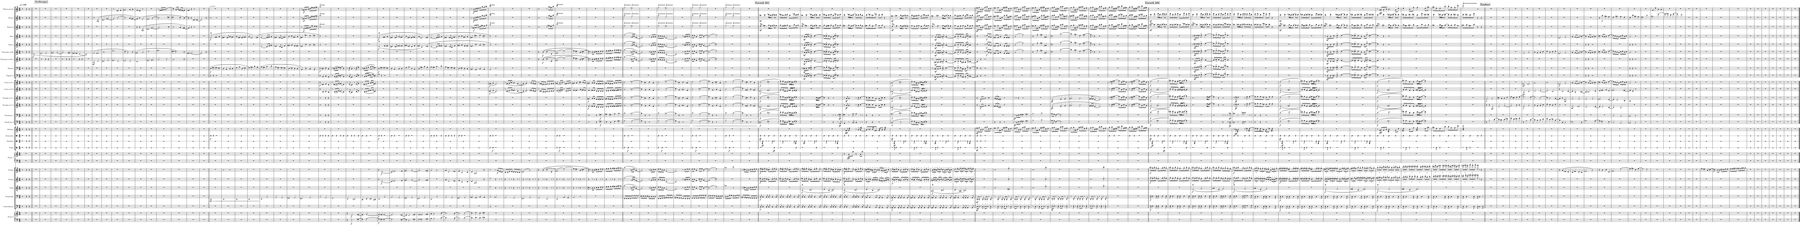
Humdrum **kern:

**kern	**kern	**dynam	**kern	**dynam	**kern	**dynam	**kern	**dynam	**kern	**dynam	**kern	**dynam	**kern	**kern	**dynam	**kern	**dynam	**kern	**dynam	**kern	**dynam	**kern	**dynam	**kern	**dynam	**kern	**dynam	**kern	**dynam	**kern	**dynam	**kern	**dynam	**kern	**dynam	**kern	**dynam	**kern	**dynam	**kern	**dynam	**kern	**dynam	**kern	**dynam	**kern	**dynam	**kern	**dynam	**kern	**dynam	**kern	**dynam
*part26	*part26	*part26	*part25	*part25	*part24	*part24	*part23	*part23	*part22	*part22	*part21	*part21	*part20	*part20	*part20	*part19	*part19	*part18	*part18	*part17	*part17	*part16	*part16	*part15	*part15	*part14	*part14	*part13	*part13	*part12	*part12	*part11	*part11	*part10	*part10	*part9	*part9	*part8	*part8	*part7	*part7	*part6	*part6	*part5	*part5	*part4	*part4	*part3	*part3	*part2	*part2	*part1	*part1
*staff28	*staff27	*staff27/28	*staff26	*staff26	*staff25	*staff25	*staff24	*staff24	*staff23	*staff23	*staff22	*staff22	*staff21	*staff20	*staff20/21	*staff19	*staff19	*staff18	*staff18	*staff17	*staff17	*staff16	*staff16	*staff15	*staff15	*staff14	*staff14	*staff13	*staff13	*staff12	*staff12	*staff11	*staff11	*staff10	*staff10	*staff9	*staff9	*staff8	*staff8	*staff7	*staff7	*staff6	*staff6	*staff5	*staff5	*staff4	*staff4	*staff3	*staff3	*staff2	*staff2	*staff1	*staff1
*I"Piano 2	*	*	*I"Contrabbasso	*	*I"Violoncello	*	*I"Viola	*	*I"Violino	*	*I"Violino	*	*I"Piano 1	*	*	*I"Piatti	*	*I"Tamburo	*	*I"Grancassa	*	*I"Xilofono	*	*I"Trombone 2	*	*I"Trombone 1	*	*I"Tromba in C 2	*	*I"Tromba in C 1	*	*I"Corno in F 2	*	*I"Corno in F 1	*	*I"Fagotto 2	*	*I"Fagotto	*	*I"Clarinetto in Bb 2	*	*I"Clarinetto in Bb	*	*I"Oboe 2	*	*I"Oboe	*	*I"Flauto 2	*	*I"Flauto	*	*I"Flauto piccolo	*
*I'P-no 2	*	*	*I'C-b.	*	*I'V-c.	*	*I'V-la	*	*I'V-no	*	*I'V-no	*	*I'P-no 1	*	*	*I'P-tti	*	*I'Tamb.	*	*I'Gr.	*	*I'Xil.	*	*I'Tr-ne 2	*	*I'Tr-ne 1	*	*I'Tr-ba in C 2	*	*I'Tr-ba in C 1	*	*I'C. in F 2	*	*I'C. in F 1	*	*I'Fag. 2	*	*I'Fag.	*	*I'Cl. in Bb 2	*	*I'Cl. in Bb	*	*I'Ob. 2	*	*I'Ob.	*	*I'Fl. 2	*	*I'Fl.	*	*I'Fl. picc.	*
*	*	*	*	*	*	*	*	*	*	*	*	*	*	*	*	*stria1	*	*stria1	*	*stria1	*	*	*	*	*	*	*	*	*	*	*	*	*	*	*	*	*	*	*	*	*	*	*	*	*	*	*	*	*	*	*	*	*
*clefF4	*clefG2	*	*clefFv4	*	*clefF4	*	*clefGv2	*	*clefG2	*	*clefG2	*	*clefF4	*clefG2	*	*clefX	*	*clefX	*	*clefX	*	*clefG^2	*	*clefF4	*	*clefF4	*	*clefG2	*	*clefG2	*	*clefG2	*	*clefG2	*	*clefF4	*	*clefF4	*	*clefG2	*	*clefG2	*	*clefG2	*	*clefG2	*	*clefG2	*	*clefG2	*	*clefG^2	*
*	*	*	*Trd7c12	*	*	*	*	*	*	*	*	*	*	*	*	*	*	*	*	*	*	*	*	*	*	*	*	*Trd1c2	*	*Trd1c2	*	*Trd4c7	*	*Trd4c7	*	*	*	*	*	*Trd1c2	*	*Trd1c2	*	*	*	*	*	*	*	*	*	*Trd-7c-12	*
*k[]	*k[]	*	*k[]	*	*k[]	*	*k[]	*	*k[]	*	*k[]	*	*k[]	*k[]	*	*k[]	*	*k[]	*	*k[]	*	*k[]	*	*k[]	*	*k[]	*	*k[]	*	*k[]	*	*k[]	*	*k[]	*	*k[]	*	*k[]	*	*k[]	*	*k[]	*	*k[]	*	*k[]	*	*k[]	*	*k[]	*	*k[]	*
*M4/4	*M4/4	*	*M4/4	*	*M4/4	*	*M4/4	*	*M4/4	*	*M4/4	*	*M4/4	*M4/4	*	*M4/4	*	*M4/4	*	*M4/4	*	*M4/4	*	*M4/4	*	*M4/4	*	*M4/4	*	*M4/4	*	*M4/4	*	*M4/4	*	*M4/4	*	*M4/4	*	*M4/4	*	*M4/4	*	*M4/4	*	*M4/4	*	*M4/4	*	*M4/4	*	*M4/4	*
*MM135	*MM135	*	*MM135	*	*MM135	*	*MM135	*	*MM135	*	*MM135	*	*MM135	*MM135	*	*MM135	*	*MM135	*	*MM135	*	*MM135	*	*MM135	*	*MM135	*	*MM135	*	*MM135	*	*MM135	*	*MM135	*	*MM135	*	*MM135	*	*MM135	*	*MM135	*	*MM135	*	*MM135	*	*MM135	*	*MM135	*	*MM135	*
=1	=1	=1	=1	=1	=1	=1	=1	=1	=1	=1	=1	=1	=1	=1	=1	=1	=1	=1	=1	=1	=1	=1	=1	=1	=1	=1	=1	=1	=1	=1	=1	=1	=1	=1	=1	=1	=1	=1	=1	=1	=1	=1	=1	=1	=1	=1	=1	=1	=1	=1	=1	=1	=1
1r	1r	.	2r	.	2r	.	2r	.	2r	.	2r	.	1r	1r	.	2r	.	2r	.	2r	.	2r	.	2r	.	2r	.	2r	.	2r	.	2r	.	2r	.	2r	.	2r	.	2r	.	2r	.	2r	.	2r	.	2r	.	2r	.	2r	.
.	.	.	4r	.	4r	.	4r	.	4r	.	4r	.	.	.	.	4r	.	4r	.	4r	.	4r	.	4r	.	4r	.	4r	.	4r	.	4r	.	4r	.	4r	.	4r	.	4r	.	4r	.	4r	.	4r	.	4r	.	4r	.	4r	.
.	.	.	4r	.	4r	.	4r	.	4r	.	4r	.	.	.	.	4r	.	4r	.	4r	.	4r	.	4r	.	4r	.	4r	.	4r	.	4r	.	4r	.	4r	.	4r	.	4r	.	4r	.	4r	.	4r	.	4r	.	4r	.	4r	.
=2||	=2||	=2||	=2||	=2||	=2||	=2||	=2||	=2||	=2||	=2||	=2||	=2||	=2||	=2||	=2||	=2||	=2||	=2||	=2||	=2||	=2||	=2||	=2||	=2||	=2||	=2||	=2||	=2||	=2||	=2||	=2||	=2||	=2||	=2||	=2||	=2||	=2||	=2||	=2||	=2||	=2||	=2||	=2||	=2||	=2||	=2||	=2||	=2||	=2||	=2||	=2||	=2||	=2||
!	!	!	!	!	!	!	!	!	!	!	!	!	!	!	!	!	!	!	!	!	!	!	!	!	!	!	!	!	!	!	!	!	!	!	!	!	!	!	!	!	!	!	!LO:DY:b	!	!	!	!	!	!	!	!	!	!
1r	1r	.	1r	.	1r	.	1r	.	1r	.	1r	.	1r	1r	.	1r	.	1r	.	1r	.	1r	.	1r	.	1r	.	1r	.	1r	.	1r	.	1r	.	1r	.	1r	.	1r	.	(1d	f	1r	.	1r	.	1r	.	1r	.	1r	.
!!LO:REH:place=s1:a:B:cj:fs=14:t=Arabesque
=3	=3	=3	=3	=3	=3	=3	=3	=3	=3	=3	=3	=3	=3	=3	=3	=3	=3	=3	=3	=3	=3	=3	=3	=3	=3	=3	=3	=3	=3	=3	=3	=3	=3	=3	=3	=3	=3	=3	=3	=3	=3	=3	=3	=3	=3	=3	=3	=3	=3	=3	=3	=3	=3
1r	1r	.	1r	.	1r	.	1r	.	1r	.	1r	.	1r	1r	.	1r	.	1r	.	1r	.	1r	.	1r	.	1r	.	1r	.	1r	.	1r	.	1r	.	1r	.	1r	.	2r	.	2e-X/	.	1r	.	1r	.	1r	.	1r	.	1r	.
.	.	.	.	.	.	.	.	.	.	.	.	.	.	.	.	.	.	.	.	.	.	.	.	.	.	.	.	.	.	.	.	.	.	.	.	.	.	.	.	4r	.	2f/	.	.	.	.	.	.	.	.	.	.	.
.	.	.	.	.	.	.	.	.	.	.	.	.	.	.	.	.	.	.	.	.	.	.	.	.	.	.	.	.	.	.	.	.	.	.	.	.	.	.	.	4r	.	.	.	.	.	.	.	.	.	.	.	.	.
=4	=4	=4	=4	=4	=4	=4	=4	=4	=4	=4	=4	=4	=4	=4	=4	=4	=4	=4	=4	=4	=4	=4	=4	=4	=4	=4	=4	=4	=4	=4	=4	=4	=4	=4	=4	=4	=4	=4	=4	=4	=4	=4	=4	=4	=4	=4	=4	=4	=4	=4	=4	=4	=4
1r	1r	.	1r	.	1r	.	1r	.	1r	.	1r	.	1r	1r	.	1r	.	1r	.	1r	.	1r	.	1r	.	1r	.	1r	.	1r	.	1r	.	1r	.	1r	.	1r	.	1r	.	2g#X/	.	1r	.	1r	.	1r	.	1r	.	1r	.
.	.	.	.	.	.	.	.	.	.	.	.	.	.	.	.	.	.	.	.	.	.	.	.	.	.	.	.	.	.	.	.	.	.	.	.	.	.	.	.	.	.	[2a/	.	.	.	.	.	.	.	.	.	.	.
=5	=5	=5	=5	=5	=5	=5	=5	=5	=5	=5	=5	=5	=5	=5	=5	=5	=5	=5	=5	=5	=5	=5	=5	=5	=5	=5	=5	=5	=5	=5	=5	=5	=5	=5	=5	=5	=5	=5	=5	=5	=5	=5	=5	=5	=5	=5	=5	=5	=5	=5	=5	=5	=5
1r	1r	.	1r	.	1r	.	1r	.	1r	.	1r	.	1r	1r	.	1r	.	1r	.	1r	.	1r	.	1r	.	1r	.	1r	.	1r	.	1r	.	1r	.	1r	.	1r	.	2r	.	2.a/]	.	1r	.	1r	.	1r	.	1r	.	1r	.
.	.	.	.	.	.	.	.	.	.	.	.	.	.	.	.	.	.	.	.	.	.	.	.	.	.	.	.	.	.	.	.	.	.	.	.	.	.	.	.	4r	.	.	.	.	.	.	.	.	.	.	.	.	.
.	.	.	.	.	.	.	.	.	.	.	.	.	.	.	.	.	.	.	.	.	.	.	.	.	.	.	.	.	.	.	.	.	.	.	.	.	.	.	.	4r	.	4g#X/	.	.	.	.	.	.	.	.	.	.	.
=6	=6	=6	=6	=6	=6	=6	=6	=6	=6	=6	=6	=6	=6	=6	=6	=6	=6	=6	=6	=6	=6	=6	=6	=6	=6	=6	=6	=6	=6	=6	=6	=6	=6	=6	=6	=6	=6	=6	=6	=6	=6	=6	=6	=6	=6	=6	=6	=6	=6	=6	=6	=6	=6
1r	1r	.	1r	.	1r	.	1r	.	1r	.	1r	.	1r	1r	.	1r	.	1r	.	1r	.	1r	.	1r	.	1r	.	1r	.	1r	.	1r	.	1r	.	1r	.	1r	.	2r	.	4f#X/	.	1r	.	1r	.	1r	.	1r	.	1r	.
.	.	.	.	.	.	.	.	.	.	.	.	.	.	.	.	.	.	.	.	.	.	.	.	.	.	.	.	.	.	.	.	.	.	.	.	.	.	.	.	.	.	4fn/	.	.	.	.	.	.	.	.	.	.	.
.	.	.	.	.	.	.	.	.	.	.	.	.	.	.	.	.	.	.	.	.	.	.	.	.	.	.	.	.	.	.	.	.	.	.	.	.	.	.	.	4r	.	[2d/	.	.	.	.	.	.	.	.	.	.	.
.	.	.	.	.	.	.	.	.	.	.	.	.	.	.	.	.	.	.	.	.	.	.	.	.	.	.	.	.	.	.	.	.	.	.	.	.	.	.	.	4r	.	.	.	.	.	.	.	.	.	.	.	.	.
=7	=7	=7	=7	=7	=7	=7	=7	=7	=7	=7	=7	=7	=7	=7	=7	=7	=7	=7	=7	=7	=7	=7	=7	=7	=7	=7	=7	=7	=7	=7	=7	=7	=7	=7	=7	=7	=7	=7	=7	=7	=7	=7	=7	=7	=7	=7	=7	=7	=7	=7	=7	=7	=7
1r	1r	.	1r	.	1r	.	1r	.	1r	.	1r	.	1r	1r	.	1r	.	1r	.	1r	.	1r	.	1r	.	1r	.	1r	.	1r	.	1r	.	1r	.	1r	.	1r	.	1r	.	1d])	.	1r	.	1r	.	1r	.	1r	.	1r	.
=8	=8	=8	=8	=8	=8	=8	=8	=8	=8	=8	=8	=8	=8	=8	=8	=8	=8	=8	=8	=8	=8	=8	=8	=8	=8	=8	=8	=8	=8	=8	=8	=8	=8	=8	=8	=8	=8	=8	=8	=8	=8	=8	=8	=8	=8	=8	=8	=8	=8	=8	=8	=8	=8
!	!	!	!	!	!	!	!	!	!	!	!	!	!	!	!	!	!	!	!	!	!	!	!	!	!	!	!	!	!	!	!	!	!	!	!	!	!	!	!	!	!LO:DY:b	!	!	!	!	!	!	!	!	!	!	!	!
1r	1r	.	1r	.	1r	.	1r	.	1r	.	1r	.	1r	1r	.	1r	.	1r	.	1r	.	1r	.	1r	.	1r	.	1r	.	1r	.	1r	.	1r	.	1r	.	1r	.	2A/	mf	(2f/	.	1r	.	1r	.	1r	.	2r	.	1r	.
!	!	!	!	!	!	!	!	!	!	!	!	!	!	!	!	!	!	!	!	!	!	!	!	!	!	!	!	!	!	!	!	!	!	!	!	!	!	!	!	!	!	!	!	!	!	!	!	!	!	!	!LO:DY:b	!	!
.	.	.	.	.	.	.	.	.	.	.	.	.	.	.	.	.	.	.	.	.	.	.	.	.	.	.	.	.	.	.	.	.	.	.	.	.	.	.	.	2d/	.	2f#X/	.	.	.	.	.	.	.	(2d/	mp	.	.
=9	=9	=9	=9	=9	=9	=9	=9	=9	=9	=9	=9	=9	=9	=9	=9	=9	=9	=9	=9	=9	=9	=9	=9	=9	=9	=9	=9	=9	=9	=9	=9	=9	=9	=9	=9	=9	=9	=9	=9	=9	=9	=9	=9	=9	=9	=9	=9	=9	=9	=9	=9	=9	=9
1r	1r	.	1r	.	1r	.	1r	.	1r	.	1r	.	1r	1r	.	1r	.	1r	.	1r	.	1r	.	1r	.	1r	.	1r	.	1r	.	1r	.	1r	.	1r	.	1r	.	2d#X/	.	1b	.	1r	.	1r	.	1r	.	2d#X/	.	1r	.
.	.	.	.	.	.	.	.	.	.	.	.	.	.	.	.	.	.	.	.	.	.	.	.	.	.	.	.	.	.	.	.	.	.	.	.	.	.	.	.	2f/	.	.	.	.	.	.	.	.	.	[2g#X/	.	.	.
=10	=10	=10	=10	=10	=10	=10	=10	=10	=10	=10	=10	=10	=10	=10	=10	=10	=10	=10	=10	=10	=10	=10	=10	=10	=10	=10	=10	=10	=10	=10	=10	=10	=10	=10	=10	=10	=10	=10	=10	=10	=10	=10	=10	=10	=10	=10	=10	=10	=10	=10	=10	=10	=10
1r	1r	.	1r	.	1r	.	1r	.	1r	.	1r	.	1r	1r	.	1r	.	1r	.	1r	.	1r	.	1r	.	1r	.	1r	.	1r	.	1r	.	1r	.	1r	.	1r	.	2f#X/	.	1ee-X	.	1r	.	1r	.	1r	.	2g#/]	.	2r	.
.	.	.	.	.	.	.	.	.	.	.	.	.	.	.	.	.	.	.	.	.	.	.	.	.	.	.	.	.	.	.	.	.	.	.	.	.	.	.	.	2d/	.	.	.	.	.	.	.	.	.	[2cc\	.	4ee-X/	.
.	.	.	.	.	.	.	.	.	.	.	.	.	.	.	.	.	.	.	.	.	.	.	.	.	.	.	.	.	.	.	.	.	.	.	.	.	.	.	.	.	.	.	.	.	.	.	.	.	.	.	.	4ff/	.
=11	=11	=11	=11	=11	=11	=11	=11	=11	=11	=11	=11	=11	=11	=11	=11	=11	=11	=11	=11	=11	=11	=11	=11	=11	=11	=11	=11	=11	=11	=11	=11	=11	=11	=11	=11	=11	=11	=11	=11	=11	=11	=11	=11	=11	=11	=11	=11	=11	=11	=11	=11	=11	=11
1r	1r	.	1r	.	1r	.	1r	.	1r	.	1r	.	1r	1r	.	1r	.	1r	.	1r	.	1r	.	1r	.	1r	.	1r	.	1r	.	1r	.	1r	.	1r	.	1r	.	2e-X/	.	4cc\	.	1r	.	1r	.	1r	.	2cc\]	.	2gg#X/	.
.	.	.	.	.	.	.	.	.	.	.	.	.	.	.	.	.	.	.	.	.	.	.	.	.	.	.	.	.	.	.	.	.	.	.	.	.	.	.	.	.	.	2b\)	.	.	.	.	.	.	.	.	.	.	.
.	.	.	.	.	.	.	.	.	.	.	.	.	.	.	.	.	.	.	.	.	.	.	.	.	.	.	.	.	.	.	.	.	.	.	.	.	.	.	.	2d/	.	.	.	.	.	.	.	.	.	4a/	.	4aa/	.
.	.	.	.	.	.	.	.	.	.	.	.	.	.	.	.	.	.	.	.	.	.	.	.	.	.	.	.	.	.	.	.	.	.	.	.	.	.	.	.	.	.	4r	.	.	.	.	.	.	.	[4g#X/)	.	4bb\	.
=12	=12	=12	=12	=12	=12	=12	=12	=12	=12	=12	=12	=12	=12	=12	=12	=12	=12	=12	=12	=12	=12	=12	=12	=12	=12	=12	=12	=12	=12	=12	=12	=12	=12	=12	=12	=12	=12	=12	=12	=12	=12	=12	=12	=12	=12	=12	=12	=12	=12	=12	=12	=12	=12
1r	1r	.	1r	.	1r	.	1r	.	1r	.	1r	.	1r	1r	.	1r	.	1r	.	1r	.	1r	.	1r	.	1r	.	1r	.	1r	.	1r	.	1r	.	1r	.	1r	.	1c	.	(2g#X/	.	1r	.	1r	.	4r	.	4g#/]	.	4ff/	.
.	.	.	.	.	.	.	.	.	.	.	.	.	.	.	.	.	.	.	.	.	.	.	.	.	.	.	.	.	.	.	.	.	.	.	.	.	.	.	.	.	.	.	.	.	.	.	.	4r	.	4r	.	4ee-X/	.
!	!	!	!	!	!	!	!	!	!	!	!	!	!	!	!	!	!	!	!	!	!	!	!	!	!	!	!	!	!	!	!	!	!	!	!	!	!	!	!	!	!	!	!	!	!	!	!	!	!LO:DY:b	!	!	!	!
.	.	.	.	.	.	.	.	.	.	.	.	.	.	.	.	.	.	.	.	.	.	.	.	.	.	.	.	.	.	.	.	.	.	.	.	.	.	.	.	.	.	2a/	.	.	.	.	.	(2d/	mp	(2f/	.	2r	.
=13	=13	=13	=13	=13	=13	=13	=13	=13	=13	=13	=13	=13	=13	=13	=13	=13	=13	=13	=13	=13	=13	=13	=13	=13	=13	=13	=13	=13	=13	=13	=13	=13	=13	=13	=13	=13	=13	=13	=13	=13	=13	=13	=13	=13	=13	=13	=13	=13	=13	=13	=13	=13	=13
1r	1r	.	1r	.	1r	.	1r	.	1r	.	1r	.	1r	1r	.	1r	.	1r	.	1r	.	1r	.	1r	.	1r	.	1r	.	1r	.	1r	.	1r	.	1r	.	1r	.	2f#X/	.	1dd	.	1r	.	1r	.	2d#X/	.	2f#X/	.	1r	.
.	.	.	.	.	.	.	.	.	.	.	.	.	.	.	.	.	.	.	.	.	.	.	.	.	.	.	.	.	.	.	.	.	.	.	.	.	.	.	.	2g#X/	.	.	.	.	.	.	.	[2g#X/	.	[2b\	.	.	.
=14	=14	=14	=14	=14	=14	=14	=14	=14	=14	=14	=14	=14	=14	=14	=14	=14	=14	=14	=14	=14	=14	=14	=14	=14	=14	=14	=14	=14	=14	=14	=14	=14	=14	=14	=14	=14	=14	=14	=14	=14	=14	=14	=14	=14	=14	=14	=14	=14	=14	=14	=14	=14	=14
1r	1r	.	1r	.	1r	.	1r	.	1r	.	1r	.	1r	1r	.	1r	.	1r	.	1r	.	1r	.	1r	.	1r	.	1r	.	1r	.	1r	.	1r	.	1r	.	1r	.	2a/	.	1ff#X	.	1r	.	1r	.	2.g#/]	.	2.b\]	.	8r	.
.	.	.	.	.	.	.	.	.	.	.	.	.	.	.	.	.	.	.	.	.	.	.	.	.	.	.	.	.	.	.	.	.	.	.	.	.	.	.	.	.	.	.	.	.	.	.	.	.	.	.	.	8ff#X/L	.
.	.	.	.	.	.	.	.	.	.	.	.	.	.	.	.	.	.	.	.	.	.	.	.	.	.	.	.	.	.	.	.	.	.	.	.	.	.	.	.	.	.	.	.	.	.	.	.	.	.	.	.	8gg#X/	.
.	.	.	.	.	.	.	.	.	.	.	.	.	.	.	.	.	.	.	.	.	.	.	.	.	.	.	.	.	.	.	.	.	.	.	.	.	.	.	.	.	.	.	.	.	.	.	.	.	.	.	.	8aa/J	.
.	.	.	.	.	.	.	.	.	.	.	.	.	.	.	.	.	.	.	.	.	.	.	.	.	.	.	.	.	.	.	.	.	.	.	.	.	.	.	.	2cc\	.	.	.	.	.	.	.	.	.	.	.	[2ccc\	.
.	.	.	.	.	.	.	.	.	.	.	.	.	.	.	.	.	.	.	.	.	.	.	.	.	.	.	.	.	.	.	.	.	.	.	.	.	.	.	.	.	.	.	.	.	.	.	.	4cc\	.	4dd#X\	.	.	.
=15	=15	=15	=15	=15	=15	=15	=15	=15	=15	=15	=15	=15	=15	=15	=15	=15	=15	=15	=15	=15	=15	=15	=15	=15	=15	=15	=15	=15	=15	=15	=15	=15	=15	=15	=15	=15	=15	=15	=15	=15	=15	=15	=15	=15	=15	=15	=15	=15	=15	=15	=15	=15	=15
1r	1r	.	1r	.	1r	.	1r	.	1r	.	1r	.	1r	1r	.	1r	.	1r	.	1r	.	1r	.	1r	.	1r	.	1r	.	1r	.	1r	.	1r	.	1r	.	1r	.	2.b\	.	4dd#X\	.	1r	.	1r	.	2cc\	.	2dd#X\	.	4ccc\]	.
.	.	.	.	.	.	.	.	.	.	.	.	.	.	.	.	.	.	.	.	.	.	.	.	.	.	.	.	.	.	.	.	.	.	.	.	.	.	.	.	.	.	2ddn\)	.	.	.	.	.	.	.	.	.	8aa/L	.
.	.	.	.	.	.	.	.	.	.	.	.	.	.	.	.	.	.	.	.	.	.	.	.	.	.	.	.	.	.	.	.	.	.	.	.	.	.	.	.	.	.	.	.	.	.	.	.	.	.	.	.	8bb/J	.
.	.	.	.	.	.	.	.	.	.	.	.	.	.	.	.	.	.	.	.	.	.	.	.	.	.	.	.	.	.	.	.	.	.	.	.	.	.	.	.	.	.	.	.	.	.	.	.	4a/	.	4cc\	.	8gg#X/L	.
.	.	.	.	.	.	.	.	.	.	.	.	.	.	.	.	.	.	.	.	.	.	.	.	.	.	.	.	.	.	.	.	.	.	.	.	.	.	.	.	.	.	.	.	.	.	.	.	.	.	.	.	[8ff#X/J	.
.	.	.	.	.	.	.	.	.	.	.	.	.	.	.	.	.	.	.	.	.	.	.	.	.	.	.	.	.	.	.	.	.	.	.	.	.	.	.	.	4r	.	4r	.	.	.	.	.	[4g#X/)	.	[4b\)	.	4ff#/]	.
=16	=16	=16	=16	=16	=16	=16	=16	=16	=16	=16	=16	=16	=16	=16	=16	=16	=16	=16	=16	=16	=16	=16	=16	=16	=16	=16	=16	=16	=16	=16	=16	=16	=16	=16	=16	=16	=16	=16	=16	=16	=16	=16	=16	=16	=16	=16	=16	=16	=16	=16	=16	=16	=16
1r	1r	.	1r	.	1r	.	1r	.	1r	.	1r	.	1r	1r	.	1r	.	1r	.	1r	.	1r	.	1r	.	1r	.	1r	.	1r	.	1r	.	1r	.	1r	.	1r	.	1r	.	4f#X/	.	1r	.	1r	.	4g#/]	.	4b\]	.	4ffn/	.
.	.	.	.	.	.	.	.	.	.	.	.	.	.	.	.	.	.	.	.	.	.	.	.	.	.	.	.	.	.	.	.	.	.	.	.	.	.	.	.	.	.	[2.fn/	.	.	.	.	.	4r	.	4r	.	4r	.
.	.	.	.	.	.	.	.	.	.	.	.	.	.	.	.	.	.	.	.	.	.	.	.	.	.	.	.	.	.	.	.	.	.	.	.	.	.	.	.	.	.	.	.	.	.	.	.	2r	.	4d#X/	.	2r	.
.	.	.	.	.	.	.	.	.	.	.	.	.	.	.	.	.	.	.	.	.	.	.	.	.	.	.	.	.	.	.	.	.	.	.	.	.	.	.	.	.	.	.	.	.	.	.	.	.	.	[4dn/	.	.	.
=17	=17	=17	=17	=17	=17	=17	=17	=17	=17	=17	=17	=17	=17	=17	=17	=17	=17	=17	=17	=17	=17	=17	=17	=17	=17	=17	=17	=17	=17	=17	=17	=17	=17	=17	=17	=17	=17	=17	=17	=17	=17	=17	=17	=17	=17	=17	=17	=17	=17	=17	=17	=17	=17
1r	1r	.	1r	.	1r	.	1r	.	1r	.	1r	.	1r	1r	.	1r	.	1r	.	1r	.	1r	.	1r	.	1r	.	1r	.	1r	.	1r	.	1r	.	1r	.	1r	.	1r	.	2.f/]	.	1r	.	1r	.	1r	.	2.d/]	.	1r	.
.	.	.	.	.	.	.	.	.	.	.	.	.	.	.	.	.	.	.	.	.	.	.	.	.	.	.	.	.	.	.	.	.	.	.	.	.	.	.	.	.	.	4r	.	.	.	.	.	.	.	4r	.	.	.
=18||	=18||	=18||	=18||	=18||	=18||	=18||	=18||	=18||	=18||	=18||	=18||	=18||	=18||	=18||	=18||	=18||	=18||	=18||	=18||	=18||	=18||	=18||	=18||	=18||	=18||	=18||	=18||	=18||	=18||	=18||	=18||	=18||	=18||	=18||	=18||	=18||	=18||	=18||	=18||	=18||	=18||	=18||	=18||	=18||	=18||	=18||	=18||	=18||	=18||	=18||	=18||	=18||	=18||
!	!	!	!	!	!	!	!	!	!	!	!	!	!	!	!	!	!	!	!	!	!	!	!	!	!	!	!	!	!	!	!	!	!	!	!	!	!	!	!	!	!	!	!	!	!	!	!	!	!	!	!	!LO:TX:a:t=d-1/2-1	!
!	!	!	!	!	!	!	!	!	!	!	!	!	!	!	!	!	!	!	!	!	!	!	!	!	!	!	!	!	!	!	!	!	!	!	!	!	!	!	!	!	!	!	!	!	!	!LO:TX:a:B:t=T	!	!	!	!	!	!	!
!	!	!	!	!	!	!LO:HP:b	!	!	!	!	!	!	!	!	!	!	!	!	!	!	!	!	!	!	!	!	!	!	!	!	!	!	!	!	!	!	!	!	!	!	!	!	!	!	!	!	!	!	!	!	!	!	!
!	!	!	!	!	!	!LO:DY:n=1:b	!	!	!	!	!	!	!	!	!	!	!	!	!	!	!LO:DY:b	!	!	!	!	!	!	!	!	!	!	!	!	!	!	!	!	!	!LO:DY:b	!	!	!	!	!	!	!	!LO:DY:b	!	!	!	!	!	!
1r	1r	.	1r	.	1DD	< mf	1r	.	1r	.	1r	.	1r	1r	.	1r	.	1r	.	4Re\	f	1r	.	1r	.	1r	.	1r	.	1r	.	1r	.	1r	.	4r	.	(4D\	f	1r	.	1r	.	1r	.	(2f/	f	1r	.	2r	.	1r	.
.	.	.	.	.	.	.	.	.	.	.	.	.	.	.	.	.	.	.	.	4r	.	.	.	.	.	.	.	.	.	.	.	.	.	.	.	4r	.	4F#X\	.	.	.	.	.	.	.	.	.	.	.	.	.	.	.
.	.	.	.	.	.	.	.	.	.	.	.	.	.	.	.	.	.	.	.	2r	.	.	.	.	.	.	.	.	.	.	.	.	.	.	.	2r	.	4Fn\	.	.	.	.	.	.	.	4g#X/	.	.	.	2r	.	.	.
.	.	.	.	.	.	.	.	.	.	.	.	.	.	.	.	.	.	.	.	.	.	.	.	.	.	.	.	.	.	.	.	.	.	.	.	.	.	4E-X\	.	.	.	.	.	.	.	4a/	.	.	.	.	.	.	.
=19	=19	=19	=19	=19	=19	=19	=19	=19	=19	=19	=19	=19	=19	=19	=19	=19	=19	=19	=19	=19	=19	=19	=19	=19	=19	=19	=19	=19	=19	=19	=19	=19	=19	=19	=19	=19	=19	=19	=19	=19	=19	=19	=19	=19	=19	=19	=19	=19	=19	=19	=19	=19	=19
1r	1r	.	1r	.	1DD	.	1r	.	1r	.	2r	.	1r	1r	.	1r	.	1r	.	1r	.	1r	.	1r	.	1r	.	1r	.	1r	.	1r	.	1r	.	1r	.	4D\	.	1r	.	1r	.	1r	.	4.f#X/	.	1r	.	1r	.	1r	.
.	.	.	.	.	.	.	.	.	.	.	.	.	.	.	.	.	.	.	.	.	.	.	.	.	.	.	.	.	.	.	.	.	.	.	.	.	.	4BB/	.	.	.	.	.	.	.	.	.	.	.	.	.	.	.
.	.	.	.	.	.	.	.	.	.	.	.	.	.	.	.	.	.	.	.	.	.	.	.	.	.	.	.	.	.	.	.	.	.	.	.	.	.	.	.	.	.	.	.	.	.	8fn/	.	.	.	.	.	.	.
.	.	.	.	.	.	.	.	.	.	.	2r	.	.	.	.	.	.	.	.	.	.	.	.	.	.	.	.	.	.	.	.	.	.	.	.	.	.	4C/	.	.	.	.	.	.	.	4a/	.	.	.	.	.	.	.
.	.	.	.	.	.	.	.	.	.	.	.	.	.	.	.	.	.	.	.	.	.	.	.	.	.	.	.	.	.	.	.	.	.	.	.	.	.	4D\	.	.	.	.	.	.	.	4g#X/	.	.	.	.	.	.	.
=20	=20	=20	=20	=20	=20	=20	=20	=20	=20	=20	=20	=20	=20	=20	=20	=20	=20	=20	=20	=20	=20	=20	=20	=20	=20	=20	=20	=20	=20	=20	=20	=20	=20	=20	=20	=20	=20	=20	=20	=20	=20	=20	=20	=20	=20	=20	=20	=20	=20	=20	=20	=20	=20
1r	1r	.	1r	.	1DD	.	1r	.	1r	.	1r	.	1r	1r	.	1r	.	1r	.	1r	.	1r	.	1r	.	1r	.	1r	.	1r	.	1r	.	1r	.	1r	.	4F\	.	1r	.	1r	.	1r	.	4b\	.	1r	.	1r	.	1r	.
.	.	.	.	.	.	.	.	.	.	.	.	.	.	.	.	.	.	.	.	.	.	.	.	.	.	.	.	.	.	.	.	.	.	.	.	.	.	4A\	.	.	.	.	.	.	.	4f#X/	.	.	.	.	.	.	.
.	.	.	.	.	.	.	.	.	.	.	.	.	.	.	.	.	.	.	.	.	.	.	.	.	.	.	.	.	.	.	.	.	.	.	.	.	.	4D\	.	.	.	.	.	.	.	4fn/	.	.	.	.	.	.	.
.	.	.	.	.	.	.	.	.	.	.	.	.	.	.	.	.	.	.	.	.	.	.	.	.	.	.	.	.	.	.	.	.	.	.	.	.	.	4E-X\	.	.	.	.	.	.	.	4g#X/	.	.	.	.	.	.	.
=21	=21	=21	=21	=21	=21	=21	=21	=21	=21	=21	=21	=21	=21	=21	=21	=21	=21	=21	=21	=21	=21	=21	=21	=21	=21	=21	=21	=21	=21	=21	=21	=21	=21	=21	=21	=21	=21	=21	=21	=21	=21	=21	=21	=21	=21	=21	=21	=21	=21	=21	=21	=21	=21
1r	1r	.	1r	.	1DD	.	1r	.	1r	.	1r	.	1r	1r	.	1r	.	1r	.	1r	.	1r	.	1r	.	1r	.	1r	.	1r	.	1r	.	1r	.	1r	.	4F\)	.	1r	.	1r	.	1r	.	4a/	.	1r	.	1r	.	1r	.
.	.	.	.	.	.	.	.	.	.	.	.	.	.	.	.	.	.	.	.	.	.	.	.	.	.	.	.	.	.	.	.	.	.	.	.	.	.	4G#X~\	.	.	.	.	.	.	.	2e-X/)	.	.	.	.	.	.	.
.	.	.	.	.	.	.	.	.	.	.	.	.	.	.	.	.	.	.	.	.	.	.	.	.	.	.	.	.	.	.	.	.	.	.	.	.	.	4B~\	.	.	.	.	.	.	.	.	.	.	.	.	.	.	.
.	.	.	.	.	.	.	.	.	.	.	.	.	.	.	.	.	.	.	.	.	.	.	.	.	.	.	.	.	.	.	.	.	.	.	.	.	.	4G#~\	.	.	.	.	.	.	.	(4f#X/	.	.	.	.	.	.	.
.	.	.	.	.	.	[	.	.	.	.	.	.	.	.	.	.	.	.	.	.	.	.	.	.	.	.	.	.	.	.	.	.	.	.	.	.	.	.	.	.	.	.	.	.	.	.	.	.	.	.	.	.	.
=22	=22	=22	=22	=22	=22	=22	=22	=22	=22	=22	=22	=22	=22	=22	=22	=22	=22	=22	=22	=22	=22	=22	=22	=22	=22	=22	=22	=22	=22	=22	=22	=22	=22	=22	=22	=22	=22	=22	=22	=22	=22	=22	=22	=22	=22	=22	=22	=22	=22	=22	=22	=22	=22
1r	1r	.	1r	.	2DD/	.	1r	.	1r	.	1r	.	1r	1r	.	1r	.	1r	.	1r	.	1r	.	1r	.	1r	.	1r	.	1r	.	1r	.	1r	.	1r	.	(4A\	.	1r	.	1r	.	[2d/	.	[2f/	.	1r	.	1r	.	1r	.
.	.	.	.	.	.	.	.	.	.	.	.	.	.	.	.	.	.	.	.	.	.	.	.	.	.	.	.	.	.	.	.	.	.	.	.	.	.	4G#X\	.	.	.	.	.	.	.	.	.	.	.	.	.	.	.
.	.	.	.	.	2C/	.	.	.	.	.	.	.	.	.	.	.	.	.	.	.	.	.	.	.	.	.	.	.	.	.	.	.	.	.	.	.	.	4B\	.	.	.	.	.	8d/L]	.	8f/L]	.	.	.	.	.	.	.
.	.	.	.	.	.	.	.	.	.	.	.	.	.	.	.	.	.	.	.	.	.	.	.	.	.	.	.	.	.	.	.	.	.	.	.	.	.	.	.	.	.	.	.	8f/J	.	8g#X/J	.	.	.	.	.	.	.
.	.	.	.	.	.	.	.	.	.	.	.	.	.	.	.	.	.	.	.	.	.	.	.	.	.	.	.	.	.	.	.	.	.	.	.	.	.	4c\	.	.	.	.	.	4g-X/	.	4a/	.	.	.	.	.	.	.
=23	=23	=23	=23	=23	=23	=23	=23	=23	=23	=23	=23	=23	=23	=23	=23	=23	=23	=23	=23	=23	=23	=23	=23	=23	=23	=23	=23	=23	=23	=23	=23	=23	=23	=23	=23	=23	=23	=23	=23	=23	=23	=23	=23	=23	=23	=23	=23	=23	=23	=23	=23	=23	=23
1r	1r	.	1r	.	2BB/	.	1r	.	1r	.	1r	.	1r	1r	.	1r	.	1r	.	1r	.	1r	.	1r	.	1r	.	1r	.	1r	.	1r	.	1r	.	1r	.	4A\	.	1r	.	1r	.	4.e-X/	.	4.f#X/	.	1r	.	1r	.	1r	.
.	.	.	.	.	.	.	.	.	.	.	.	.	.	.	.	.	.	.	.	.	.	.	.	.	.	.	.	.	.	.	.	.	.	.	.	.	.	4F#X\	.	.	.	.	.	.	.	.	.	.	.	.	.	.	.
.	.	.	.	.	.	.	.	.	.	.	.	.	.	.	.	.	.	.	.	.	.	.	.	.	.	.	.	.	.	.	.	.	.	.	.	.	.	.	.	.	.	.	.	8d/	.	8fn/	.	.	.	.	.	.	.
.	.	.	.	.	2AA/	.	.	.	.	.	.	.	.	.	.	.	.	.	.	.	.	.	.	.	.	.	.	.	.	.	.	.	.	.	.	.	.	4Fn\	.	.	.	.	.	4B/	.	4d/	.	.	.	.	.	.	.
.	.	.	.	.	.	.	.	.	.	.	.	.	.	.	.	.	.	.	.	.	.	.	.	.	.	.	.	.	.	.	.	.	.	.	.	.	.	4E-X\	.	.	.	.	.	4f/	.	4g#X/	.	.	.	.	.	.	.
=24	=24	=24	=24	=24	=24	=24	=24	=24	=24	=24	=24	=24	=24	=24	=24	=24	=24	=24	=24	=24	=24	=24	=24	=24	=24	=24	=24	=24	=24	=24	=24	=24	=24	=24	=24	=24	=24	=24	=24	=24	=24	=24	=24	=24	=24	=24	=24	=24	=24	=24	=24	=24	=24
1r	1r	.	1r	.	2GG#X/	.	1r	.	1r	.	1r	.	1r	1r	.	1r	.	1r	.	1r	.	1r	.	1r	.	1r	.	1r	.	1r	.	1r	.	1r	.	1r	.	4D\	.	1r	.	1r	.	4g#X/	.	4b\	.	1r	.	1r	.	1r	.
.	.	.	.	.	.	.	.	.	.	.	.	.	.	.	.	.	.	.	.	.	.	.	.	.	.	.	.	.	.	.	.	.	.	.	.	.	.	4E-X\	.	.	.	.	.	4a/	.	4cc\	.	.	.	.	.	.	.
.	.	.	.	.	2AA/	.	.	.	.	.	.	.	.	.	.	.	.	.	.	.	.	.	.	.	.	.	.	.	.	.	.	.	.	.	.	.	.	4D\	.	.	.	.	.	4f/	.	4g#X/	.	.	.	.	.	.	.
.	.	.	.	.	.	.	.	.	.	.	.	.	.	.	.	.	.	.	.	.	.	.	.	.	.	.	.	.	.	.	.	.	.	.	.	.	.	4C/	.	.	.	.	.	4f#X/	.	4a/	.	.	.	.	.	.	.
=25	=25	=25	=25	=25	=25	=25	=25	=25	=25	=25	=25	=25	=25	=25	=25	=25	=25	=25	=25	=25	=25	=25	=25	=25	=25	=25	=25	=25	=25	=25	=25	=25	=25	=25	=25	=25	=25	=25	=25	=25	=25	=25	=25	=25	=25	=25	=25	=25	=25	=25	=25	=25	=25
1r	1r	.	1r	.	2FF#X/	.	1r	.	1r	.	1r	.	1r	1r	.	1r	.	1r	.	1r	.	1r	.	1r	.	1r	.	1r	.	1r	.	1r	.	1r	.	1r	.	4AA/)	.	1r	.	1r	.	4e-X/	.	4f#X/	.	8r	.	8r	.	8r	.
!	!	!	!	!	!	!	!	!	!	!	!	!	!	!	!	!	!	!	!	!	!	!	!	!	!	!	!	!	!	!	!	!	!	!	!	!	!	!	!	!	!	!	!	!	!	!	!	!	!LO:DY:b	!	!	!	!
!	!	!	!	!	!	!	!	!	!	!	!	!	!	!	!	!	!	!	!	!	!	!	!	!	!	!	!	!	!	!	!	!	!	!	!	!	!	!	!	!	!	!	!	!	!	!	!	!	!LO:DY:n=1:b	!	!	!	!
!	!	!	!	!	!	!	!	!	!	!	!	!	!	!	!	!	!	!	!	!	!	!	!	!	!	!	!	!	!	!	!	!	!	!	!	!	!	!	!	!	!	!	!	!	!	!	!	!	!LO:DY:n=2:b	!	!LO:DY:b	!	!
!	!	!	!	!	!	!	!	!	!	!	!	!	!	!	!	!	!	!	!	!	!	!	!	!	!	!	!	!	!	!	!	!	!	!	!	!	!	!	!	!	!	!	!	!	!	!	!	!	!	!	!LO:DY:n=1:b	!	!
!	!	!	!	!	!	!	!	!	!	!	!	!	!	!	!	!	!	!	!	!	!	!	!	!	!	!	!	!	!	!	!	!	!	!	!	!	!	!	!	!	!	!	!	!	!	!	!	!	!	!	!LO:DY:n=2:b	!	!LO:DY:b
!	!	!	!	!	!	!	!	!	!	!	!	!	!	!	!	!	!	!	!	!	!	!	!	!	!	!	!	!	!	!	!	!	!	!	!	!	!	!	!	!	!	!	!	!	!	!	!	!	!	!	!	!	!LO:DY:n=1:b
!	!	!	!	!	!	!	!	!	!	!	!	!	!	!	!	!	!	!	!	!	!	!	!	!	!	!	!	!	!	!	!	!	!	!	!	!	!	!	!	!	!	!	!	!	!	!	!	!	!	!	!	!	!LO:DY:n=2:b
.	.	.	.	.	.	.	.	.	.	.	.	.	.	.	.	.	.	.	.	.	.	.	.	.	.	.	.	.	.	.	.	.	.	.	.	.	.	.	.	.	.	.	.	.	.	.	.	8e'/L	other-dynamics f other-dynamics	8g#X'/L	other-dynamics f other-dynamics	8gg#X'/L	other-dynamics f other-dynamics
.	.	.	.	.	.	.	.	.	.	.	.	.	.	.	.	.	.	.	.	.	.	.	.	.	.	.	.	.	.	.	.	.	.	.	.	.	.	4D~\	.	.	.	.	.	4cc\	.	4ee-X\	.	8f'/	.	8a'/	.	8aa'/	.
.	.	.	.	.	.	.	.	.	.	.	.	.	.	.	.	.	.	.	.	.	.	.	.	.	.	.	.	.	.	.	.	.	.	.	.	.	.	.	.	.	.	.	.	.	.	.	.	8g#X'/J	.	8b'/J	.	8bb'/J	.
.	.	.	.	.	2AA/	.	.	.	.	.	.	.	.	.	.	.	.	.	.	.	.	.	.	.	.	.	.	.	.	.	.	.	.	.	.	.	.	4C~/	.	.	.	.	.	4b\	.	4dd\	.	8a'\L	.	8cc'\L	.	8ccc'\L	.
.	.	.	.	.	.	.	.	.	.	.	.	.	.	.	.	.	.	.	.	.	.	.	.	.	.	.	.	.	.	.	.	.	.	.	.	.	.	.	.	.	.	.	.	.	.	.	.	8ee-X'\	.	8ff#X'\	.	8fff#X'\	.
.	.	.	.	.	.	.	.	.	.	.	.	.	.	.	.	.	.	.	.	.	.	.	.	.	.	.	.	.	.	.	.	.	.	.	.	.	.	4BB~/	.	.	.	.	.	4b-X\	.	4dd-X\	.	8dd'\	.	8ffn'\	.	8fffn'\	.
.	.	.	.	.	.	.	.	.	.	.	.	.	.	.	.	.	.	.	.	.	.	.	.	.	.	.	.	.	.	.	.	.	.	.	.	.	.	.	.	.	.	.	.	.	.	.	.	8dd-X'\J	.	8gg#X'\J	.	8ggg#X'\J	.
=26	=26	=26	=26	=26	=26	=26	=26	=26	=26	=26	=26	=26	=26	=26	=26	=26	=26	=26	=26	=26	=26	=26	=26	=26	=26	=26	=26	=26	=26	=26	=26	=26	=26	=26	=26	=26	=26	=26	=26	=26	=26	=26	=26	=26	=26	=26	=26	=26	=26	=26	=26	=26	=26
!	!	!	!	!	!	!	!	!	!	!	!	!	!	!	!	!	!	!	!	!	!	!	!	!	!	!	!	!	!	!	!	!	!	!	!LO:DY:b	!	!	!	!LO:DY:b	!	!	!	!	!	!	!	!	!	!	!	!	!	!
1r	1r	.	1r	.	2C/	.	1r	.	1r	.	1r	.	1r	1r	.	1r	.	1r	.	4Re\	.	1r	.	2r	.	2r	.	2r	.	2r	.	4r	.	4r	f	4r	.	4r	f	1r	.	1r	.	2a/	.	2cc\)	.	1ccT	.	1aaT	.	1aaaT	.
.	.	.	.	.	.	.	.	.	.	.	.	.	.	.	.	.	.	.	.	4r	.	.	.	.	.	.	.	.	.	.	.	4B'/	.	4d#X'/	.	4BB'/	.	4D#X'\	.	.	.	.	.	.	.	.	.	.	.	.	.	.	.
.	.	.	.	.	2AA/	.	.	.	.	.	.	.	.	.	.	.	.	.	.	4r	.	.	.	4r	.	4r	.	4r	.	4r	.	4c'/	.	4e'/	.	4C'/	.	4E'\	.	.	.	.	.	2r	.	2r	.	.	.	.	.	.	.
.	.	.	.	.	.	.	.	.	.	.	.	.	.	.	.	.	.	.	.	4Re\	.	.	.	4r	.	4r	.	4r	.	4r	.	4A'/	.	4c'/	.	4AA'/	.	4C'/	.	.	.	.	.	.	.	.	.	.	.	.	.	.	.
=27	=27	=27	=27	=27	=27	=27	=27	=27	=27	=27	=27	=27	=27	=27	=27	=27	=27	=27	=27	=27	=27	=27	=27	=27	=27	=27	=27	=27	=27	=27	=27	=27	=27	=27	=27	=27	=27	=27	=27	=27	=27	=27	=27	=27	=27	=27	=27	=27	=27	=27	=27	=27	=27
1r	1r	.	1r	.	1GG	.	1r	.	1r	.	1r	.	1r	1r	.	1r	.	1r	.	4Re\	.	1r	.	1r	.	1r	.	1r	.	1r	.	8r	.	8r	.	8r	.	8r	.	1r	.	1r	.	1r	.	1r	.	1r	.	1r	.	1r	.
.	.	.	.	.	.	.	.	.	.	.	.	.	.	.	.	.	.	.	.	.	.	.	.	.	.	.	.	.	.	.	.	(8B/L	.	(8d#X/L	.	(8BB/L	.	(8D#X\L	.	.	.	.	.	.	.	.	.	.	.	.	.	.	.
.	.	.	.	.	.	.	.	.	.	.	.	.	.	.	.	.	.	.	.	4r	.	.	.	.	.	.	.	.	.	.	.	8c/	.	8e/	.	8C/	.	8E\	.	.	.	.	.	.	.	.	.	.	.	.	.	.	.
.	.	.	.	.	.	.	.	.	.	.	.	.	.	.	.	.	.	.	.	.	.	.	.	.	.	.	.	.	.	.	.	8e/J)	.	8g/J)	.	8E/J)	.	8G\J)	.	.	.	.	.	.	.	.	.	.	.	.	.	.	.
.	.	.	.	.	.	.	.	.	.	.	.	.	.	.	.	.	.	.	.	4r	.	.	.	.	.	.	.	.	.	.	.	(4d#X/	.	(4f#X/	.	(4D#X\	.	(4F#X\	.	.	.	.	.	.	.	.	.	.	.	.	.	.	.
.	.	.	.	.	.	.	.	.	.	.	.	.	.	.	.	.	.	.	.	4Re\	.	.	.	.	.	.	.	.	.	.	.	4B/)	.	4d#/)	.	4BB/)	.	4D#\)	.	.	.	.	.	.	.	.	.	.	.	.	.	.	.
=28	=28	=28	=28	=28	=28	=28	=28	=28	=28	=28	=28	=28	=28	=28	=28	=28	=28	=28	=28	=28	=28	=28	=28	=28	=28	=28	=28	=28	=28	=28	=28	=28	=28	=28	=28	=28	=28	=28	=28	=28	=28	=28	=28	=28	=28	=28	=28	=28	=28	=28	=28	=28	=28
4r	4r	.	1r	.	2EE/	.	1r	.	1r	.	1r	.	1r	1r	.	1r	.	1r	.	4Re\	.	1r	.	1r	.	1r	.	1r	.	1r	.	8r	.	8r	.	8r	.	8r	.	1r	.	1r	.	1r	.	1r	.	1r	.	1r	.	1r	.
.	.	.	.	.	.	.	.	.	.	.	.	.	.	.	.	.	.	.	.	.	.	.	.	.	.	.	.	.	.	.	.	(8c/	.	(8e/	.	(8C/	.	(8E\	.	.	.	.	.	.	.	.	.	.	.	.	.	.	.
!	!	!LO:DY:b=2	!	!	!	!	!	!	!	!	!	!	!	!	!	!	!	!	!	!	!	!	!	!	!	!	!	!	!	!	!	!	!	!	!	!	!	!	!	!	!	!	!	!	!	!	!	!	!	!	!	!	!
!	!	!LO:DY:n=1:b	!	!	!	!	!	!	!	!	!	!	!	!	!	!	!	!	!	!	!	!	!	!	!	!	!	!	!	!	!	!	!	!	!	!	!	!	!	!	!	!	!	!	!	!	!	!	!	!	!	!	!
2E\	2e/	f f	.	.	.	.	.	.	.	.	.	.	.	.	.	.	.	.	.	4r	.	.	.	.	.	.	.	.	.	.	.	4A/)	.	4c/)	.	4AA/)	.	4C/)	.	.	.	.	.	.	.	.	.	.	.	.	.	.	.
.	.	.	.	.	2DD#X/	.	.	.	.	.	.	.	.	.	.	.	.	.	.	4r	.	.	.	.	.	.	.	.	.	.	.	8r	.	8r	.	8r	.	8r	.	.	.	.	.	.	.	.	.	.	.	.	.	.	.
.	.	.	.	.	.	.	.	.	.	.	.	.	.	.	.	.	.	.	.	.	.	.	.	.	.	.	.	.	.	.	.	(8c/	.	(8e/	.	(8C/	.	(8E\	.	.	.	.	.	.	.	.	.	.	.	.	.	.	.
[4F#X\	[4f#X/	.	.	.	.	.	.	.	.	.	.	.	.	.	.	.	.	.	.	4Re\	.	.	.	.	.	.	.	.	.	.	.	4e/)	.	4g/)	.	4E\)	.	4G\)	.	.	.	.	.	.	.	.	.	.	.	.	.	.	.
=29	=29	=29	=29	=29	=29	=29	=29	=29	=29	=29	=29	=29	=29	=29	=29	=29	=29	=29	=29	=29	=29	=29	=29	=29	=29	=29	=29	=29	=29	=29	=29	=29	=29	=29	=29	=29	=29	=29	=29	=29	=29	=29	=29	=29	=29	=29	=29	=29	=29	=29	=29	=29	=29
4F#\]	4f#/]	.	1r	.	4CC/	.	1r	.	1r	.	1r	.	1r	1r	.	1r	.	1r	.	4Re\	.	1r	.	1r	.	1r	.	1r	.	1r	.	8r	.	8r	.	8r	.	8r	.	1r	.	1r	.	1r	.	1r	.	1r	.	1r	.	1r	.
.	.	.	.	.	.	.	.	.	.	.	.	.	.	.	.	.	.	.	.	.	.	.	.	.	.	.	.	.	.	.	.	(8B/L	.	(8d#X/L	.	(8BB/L	.	(8D#X\L	.	.	.	.	.	.	.	.	.	.	.	.	.	.	.
[2.G\	[2.g/	.	.	.	4EE/	.	.	.	.	.	.	.	.	.	.	.	.	.	.	4Re\	.	.	.	.	.	.	.	.	.	.	.	8c/	.	8e/	.	8C/	.	8E\	.	.	.	.	.	.	.	.	.	.	.	.	.	.	.
.	.	.	.	.	.	.	.	.	.	.	.	.	.	.	.	.	.	.	.	.	.	.	.	.	.	.	.	.	.	.	.	8e/J	.	8g/J	.	8E/J	.	8G\J	.	.	.	.	.	.	.	.	.	.	.	.	.	.	.
.	.	.	.	.	4EE-X/	.	.	.	.	.	.	.	.	.	.	.	.	.	.	2r	.	.	.	.	.	.	.	.	.	.	.	8f#X/L	.	8a/L	.	8F#X\L	.	8A\L	.	.	.	.	.	.	.	.	.	.	.	.	.	.	.
.	.	.	.	.	.	.	.	.	.	.	.	.	.	.	.	.	.	.	.	.	.	.	.	.	.	.	.	.	.	.	.	8g/J	.	8b-X/J	.	8G\J	.	8B-X\J	.	.	.	.	.	.	.	.	.	.	.	.	.	.	.
.	.	.	.	.	4CC#X/	.	.	.	.	.	.	.	.	.	.	.	.	.	.	.	.	.	.	.	.	.	.	.	.	.	.	4d#X/)	.	4f#X/)	.	4D#X\)	.	4F#X\)	.	.	.	.	.	.	.	.	.	.	.	.	.	.	.
=30	=30	=30	=30	=30	=30	=30	=30	=30	=30	=30	=30	=30	=30	=30	=30	=30	=30	=30	=30	=30	=30	=30	=30	=30	=30	=30	=30	=30	=30	=30	=30	=30	=30	=30	=30	=30	=30	=30	=30	=30	=30	=30	=30	=30	=30	=30	=30	=30	=30	=30	=30	=30	=30
!	!	!	!	!	!	!	!	!	!	!	!	!	!	!	!	!	!	!	!	!	!	!	!	!	!	!	!	!	!	!	!	!	!	!	!	!	!	!	!	!	!	!	!	!	!	!LO:TX:a:B:t=T	!	!	!	!	!	!	!
!	!	!	!	!	!	!	!	!	!	!	!	!	!	!	!	!	!	!	!	!	!	!	!	!	!	!	!	!	!	!	!	!	!	!	!	!	!	!	!	!	!	!	!	!LO:TX:a:B:t=T	!	!	!	!	!	!	!	!	!
!	!	!LO:DY:b=2	!	!	!	!	!	!	!	!	!	!	!	!	!	!	!	!	!	!	!	!	!	!	!	!	!	!	!	!	!	!	!	!	!	!	!	!	!	!	!	!	!	!	!	!	!	!	!	!	!	!	!
!	!	!LO:DY:n=1:b	!	!	!	!	!	!	!	!	!	!	!	!	!	!	!	!	!	!	!LO:DY:b	!	!	!	!	!	!	!	!	!	!	!	!	!	!	!	!	!	!LO:DY:b	!	!	!	!	!	!LO:DY:b	!	!LO:DY:b	!	!	!	!	!	!
4G\]	4g/]	f f	1r	.	2DD/	.	1r	.	4r	.	4r	.	1r	1r	.	1r	.	1r	.	4Re\	f	1r	.	1r	.	1r	.	1r	.	1r	.	1r	.	1r	.	4A\	.	4D\	f	1r	.	1r	.	(2d/	f	(2f/	f	1r	.	1r	.	1r	.
!	!	!	!	!	!	!	!	!	!	!LO:DY:b	!	!LO:DY:b	!	!	!	!	!	!	!	!	!	!	!	!	!	!	!	!	!	!	!	!	!	!	!	!	!	!	!	!	!	!	!	!	!	!	!	!	!	!	!	!	!
4F#X\	4f#X/	.	.	.	.	.	.	.	[2.d/	f	[2.d/	f	.	.	.	.	.	.	.	4r	.	.	.	.	.	.	.	.	.	.	.	.	.	.	.	4r	.	4F#X\	.	.	.	.	.	.	.	.	.	.	.	.	.	.	.
[2Fn\	[2fn/	.	.	.	2C/	.	.	.	.	.	.	.	.	.	.	.	.	.	.	2r	.	.	.	.	.	.	.	.	.	.	.	.	.	.	.	2r	.	4Fn\	.	.	.	.	.	4f/	.	4g#X/	.	.	.	.	.	.	.
.	.	.	.	.	.	.	.	.	.	.	.	.	.	.	.	.	.	.	.	.	.	.	.	.	.	.	.	.	.	.	.	.	.	.	.	.	.	4E-X\	.	.	.	.	.	4f#X/	.	4a/	.	.	.	.	.	.	.
=31	=31	=31	=31	=31	=31	=31	=31	=31	=31	=31	=31	=31	=31	=31	=31	=31	=31	=31	=31	=31	=31	=31	=31	=31	=31	=31	=31	=31	=31	=31	=31	=31	=31	=31	=31	=31	=31	=31	=31	=31	=31	=31	=31	=31	=31	=31	=31	=31	=31	=31	=31	=31	=31
2.F\]	2.f/]	.	1r	.	2BB/	.	1r	.	4d/]	.	4d/]	.	1r	1r	.	1r	.	1r	.	4Re\	.	1r	.	1r	.	1r	.	1r	.	1r	.	1r	.	1r	.	1r	.	4D\	.	1r	.	1r	.	4.d#X/	.	4.f#X/	.	1r	.	1r	.	1r	.
.	.	.	.	.	.	.	.	.	2e-X/	.	2e-X/	.	.	.	.	.	.	.	.	4r	.	.	.	.	.	.	.	.	.	.	.	.	.	.	.	.	.	4BB/	.	.	.	.	.	.	.	.	.	.	.	.	.	.	.
.	.	.	.	.	.	.	.	.	.	.	.	.	.	.	.	.	.	.	.	.	.	.	.	.	.	.	.	.	.	.	.	.	.	.	.	.	.	.	.	.	.	.	.	8dn/	.	8fn/	.	.	.	.	.	.	.
.	.	.	.	.	2AA/	.	.	.	.	.	.	.	.	.	.	.	.	.	.	2r	.	.	.	.	.	.	.	.	.	.	.	.	.	.	.	.	.	4C/	.	.	.	.	.	4f#X/	.	4a/	.	.	.	.	.	.	.
[4E-X\	[4e-X/	.	.	.	.	.	.	.	4f/	.	4f/	.	.	.	.	.	.	.	.	.	.	.	.	.	.	.	.	.	.	.	.	.	.	.	.	.	.	4D\	.	.	.	.	.	4fn/	.	4g#X/	.	.	.	.	.	.	.
=32	=32	=32	=32	=32	=32	=32	=32	=32	=32	=32	=32	=32	=32	=32	=32	=32	=32	=32	=32	=32	=32	=32	=32	=32	=32	=32	=32	=32	=32	=32	=32	=32	=32	=32	=32	=32	=32	=32	=32	=32	=32	=32	=32	=32	=32	=32	=32	=32	=32	=32	=32	=32	=32
4E-\]	4e-/]	.	1r	.	2GG#X/	.	1r	.	2g#X/	.	2g#X/	.	1r	1r	.	1r	.	1r	.	4Re\	.	1r	.	1r	.	1r	.	1r	.	1r	.	1r	.	1r	.	1r	.	4F\	.	1r	.	1r	.	4g#X/	.	4b\	.	1r	.	1r	.	1r	.
2D\	2d/	.	.	.	.	.	.	.	.	.	.	.	.	.	.	.	.	.	.	4r	.	.	.	.	.	.	.	.	.	.	.	.	.	.	.	.	.	4A\	.	.	.	.	.	4e-X/	.	4f#X/	.	.	.	.	.	.	.
.	.	.	.	.	2AA/	.	.	.	[2a/	.	[2a/	.	.	.	.	.	.	.	.	2r	.	.	.	.	.	.	.	.	.	.	.	.	.	.	.	.	.	4D\	.	.	.	.	.	4d/	.	4fn/	.	.	.	.	.	.	.
4F#X\	4f#X/	.	.	.	.	.	.	.	.	.	.	.	.	.	.	.	.	.	.	.	.	.	.	.	.	.	.	.	.	.	.	.	.	.	.	.	.	4BB/	.	.	.	.	.	4f/	.	4g#X/	.	.	.	.	.	.	.
=33	=33	=33	=33	=33	=33	=33	=33	=33	=33	=33	=33	=33	=33	=33	=33	=33	=33	=33	=33	=33	=33	=33	=33	=33	=33	=33	=33	=33	=33	=33	=33	=33	=33	=33	=33	=33	=33	=33	=33	=33	=33	=33	=33	=33	=33	=33	=33	=33	=33	=33	=33	=33	=33
4F\	4f/	.	1r	.	2FF#X/	.	1r	.	2.a/]	.	2.a/]	.	1r	1r	.	1r	.	1r	.	1r	.	1r	.	1r	.	1r	.	1r	.	1r	.	1r	.	1r	.	1r	.	4C/	.	1r	.	1r	.	4f#X/	.	4a/	.	1r	.	1r	.	1r	.
2F#X\	2f#X/	.	.	.	.	.	.	.	.	.	.	.	.	.	.	.	.	.	.	.	.	.	.	.	.	.	.	.	.	.	.	.	.	.	.	.	.	4G#X\	.	.	.	.	.	2c/)	.	2e-X/)	.	.	.	.	.	.	.
.	.	.	.	.	2AA/	.	.	.	.	.	.	.	.	.	.	.	.	.	.	.	.	.	.	.	.	.	.	.	.	.	.	.	.	.	.	.	.	4B\	.	.	.	.	.	.	.	.	.	.	.	.	.	.	.
4G#X\	4g#X/	.	.	.	.	.	.	.	4g#X/	.	4g#X/	.	.	.	.	.	.	.	.	.	.	.	.	.	.	.	.	.	.	.	.	.	.	.	.	.	.	4G#\	.	.	.	.	.	(4e-X/	.	(4f#X/	.	.	.	.	.	.	.
=34	=34	=34	=34	=34	=34	=34	=34	=34	=34	=34	=34	=34	=34	=34	=34	=34	=34	=34	=34	=34	=34	=34	=34	=34	=34	=34	=34	=34	=34	=34	=34	=34	=34	=34	=34	=34	=34	=34	=34	=34	=34	=34	=34	=34	=34	=34	=34	=34	=34	=34	=34	=34	=34
4A\	4a/	.	1r	.	2DD/	.	1r	.	1r	.	2a/	.	1r	1r	.	1r	.	1r	.	4Re\	.	1r	.	1r	.	1r	.	1r	.	1r	.	1r	.	1r	.	1r	.	4A\	.	1r	.	1r	.	[2d/	.	[2f/	.	1r	.	1r	.	1r	.
2B\	2b\	.	.	.	.	.	.	.	.	.	.	.	.	.	.	.	.	.	.	4Re\	.	.	.	.	.	.	.	.	.	.	.	.	.	.	.	.	.	4G#X\	.	.	.	.	.	.	.	.	.	.	.	.	.	.	.
.	.	.	.	.	2C/	.	.	.	.	.	2b\	.	.	.	.	.	.	.	.	4r	.	.	.	.	.	.	.	.	.	.	.	.	.	.	.	.	.	4B\	.	.	.	.	.	8d/L]	.	8f/L]	.	.	.	.	.	.	.
.	.	.	.	.	.	.	.	.	.	.	.	.	.	.	.	.	.	.	.	.	.	.	.	.	.	.	.	.	.	.	.	.	.	.	.	.	.	.	.	.	.	.	.	8f/J	.	8g#X/J	.	.	.	.	.	.	.
[4c\	[4cc\	.	.	.	.	.	.	.	.	.	.	.	.	.	.	.	.	.	.	4r	.	.	.	.	.	.	.	.	.	.	.	.	.	.	.	.	.	4c\	.	.	.	.	.	4f#X/	.	4a/	.	.	.	.	.	.	.
=35	=35	=35	=35	=35	=35	=35	=35	=35	=35	=35	=35	=35	=35	=35	=35	=35	=35	=35	=35	=35	=35	=35	=35	=35	=35	=35	=35	=35	=35	=35	=35	=35	=35	=35	=35	=35	=35	=35	=35	=35	=35	=35	=35	=35	=35	=35	=35	=35	=35	=35	=35	=35	=35
2.c\]	2.cc\]	.	1r	.	2BB/	.	1r	.	4a/	.	4a/	.	1r	1r	.	1r	.	1r	.	4Re\	.	1r	.	1r	.	1r	.	1r	.	1r	.	1r	.	1r	.	1r	.	4A\	.	1r	.	1r	.	4.e-X/	.	4.f#X/	.	1r	.	1r	.	1r	.
.	.	.	.	.	.	.	.	.	2d/	.	2d/	.	.	.	.	.	.	.	.	4Re\	.	.	.	.	.	.	.	.	.	.	.	.	.	.	.	.	.	4F#X\	.	.	.	.	.	.	.	.	.	.	.	.	.	.	.
.	.	.	.	.	.	.	.	.	.	.	.	.	.	.	.	.	.	.	.	.	.	.	.	.	.	.	.	.	.	.	.	.	.	.	.	.	.	.	.	.	.	.	.	8d/	.	8fn/	.	.	.	.	.	.	.
.	.	.	.	.	2AA/	.	.	.	.	.	.	.	.	.	.	.	.	.	.	4r	.	.	.	.	.	.	.	.	.	.	.	.	.	.	.	.	.	4Fn\	.	.	.	.	.	4B/	.	4d/	.	.	.	.	.	.	.
[4B\	[4b\	.	.	.	.	.	.	.	4e-X/	.	4e-X/	.	.	.	.	.	.	.	.	4r	.	.	.	.	.	.	.	.	.	.	.	.	.	.	.	.	.	4E-X\	.	.	.	.	.	4f/	.	4g#X/	.	.	.	.	.	.	.
=36	=36	=36	=36	=36	=36	=36	=36	=36	=36	=36	=36	=36	=36	=36	=36	=36	=36	=36	=36	=36	=36	=36	=36	=36	=36	=36	=36	=36	=36	=36	=36	=36	=36	=36	=36	=36	=36	=36	=36	=36	=36	=36	=36	=36	=36	=36	=36	=36	=36	=36	=36	=36	=36
2B\]	2b\]	.	1r	.	2GG#X/	.	1r	.	4f/	.	4f/	.	1r	1r	.	1r	.	1r	.	4Re\	.	1r	.	1r	.	1r	.	1r	.	1r	.	1r	.	1r	.	1r	.	4D\	.	1r	.	1r	.	4g#X/	.	4b\	.	1r	.	1r	.	1r	.
.	.	.	.	.	.	.	.	.	2B/	.	2B/	.	.	.	.	.	.	.	.	4Re\	.	.	.	.	.	.	.	.	.	.	.	.	.	.	.	.	.	4E-X\	.	.	.	.	.	4a/	.	4cc\	.	.	.	.	.	.	.
[2c\	[2cc\	.	.	.	2AA/	.	.	.	.	.	.	.	.	.	.	.	.	.	.	2r	.	.	.	.	.	.	.	.	.	.	.	.	.	.	.	.	.	4D\	.	.	.	.	.	4f/	.	4g#X/	.	.	.	.	.	.	.
.	.	.	.	.	.	.	.	.	4c/	.	4c/	.	.	.	.	.	.	.	.	.	.	.	.	.	.	.	.	.	.	.	.	.	.	.	.	.	.	4C/	.	.	.	.	.	4f#X/	.	4a/	.	.	.	.	.	.	.
=37	=37	=37	=37	=37	=37	=37	=37	=37	=37	=37	=37	=37	=37	=37	=37	=37	=37	=37	=37	=37	=37	=37	=37	=37	=37	=37	=37	=37	=37	=37	=37	=37	=37	=37	=37	=37	=37	=37	=37	=37	=37	=37	=37	=37	=37	=37	=37	=37	=37	=37	=37	=37	=37
4c\]	4cc\]	.	1r	.	4BB-X/	.	1r	.	4d/	.	4d/	.	1r	1r	.	1r	.	1r	.	1r	.	1r	.	1r	.	1r	.	1r	.	1r	.	1r	.	1r	.	1r	.	4BB-X/	.	1r	.	1r	.	4e-X/	.	4f#X/	.	8r	.	8r	.	8r	.
!	!	!	!	!	!	!	!	!	!	!	!	!	!	!	!	!	!	!	!	!	!	!	!	!	!	!	!	!	!	!	!	!	!	!	!	!	!	!	!	!	!	!	!	!	!	!	!	!	!LO:DY:b	!	!LO:DY:b	!	!LO:DY:b
.	.	.	.	.	.	.	.	.	.	.	.	.	.	.	.	.	.	.	.	.	.	.	.	.	.	.	.	.	.	.	.	.	.	.	.	.	.	.	.	.	.	.	.	.	.	.	.	8g#X'/L	f	8b'\L	f	8bb'\L	f
4d\	4dd\	.	.	.	4AA/	.	.	.	2G#X/	.	2G#X/	.	.	.	.	.	.	.	.	.	.	.	.	.	.	.	.	.	.	.	.	.	.	.	.	.	.	4AA/	.	.	.	.	.	4cc\	.	4dd#X\	.	8a'/	.	8cc'\	.	8ccc'\	.
.	.	.	.	.	.	.	.	.	.	.	.	.	.	.	.	.	.	.	.	.	.	.	.	.	.	.	.	.	.	.	.	.	.	.	.	.	.	.	.	.	.	.	.	.	.	.	.	8b'/J	.	8dd#X'\J	.	8ddd#X'\J	.
4c\	4cc\	.	.	.	4C/	.	.	.	.	.	.	.	.	.	.	.	.	.	.	.	.	.	.	.	.	.	.	.	.	.	.	.	.	.	.	.	.	4C/	.	.	.	.	.	4a/	.	4ee\	.	8cc'\L	.	8ee'\L	.	8eee'\L	.
.	.	.	.	.	.	.	.	.	.	.	.	.	.	.	.	.	.	.	.	.	.	.	.	.	.	.	.	.	.	.	.	.	.	.	.	.	.	.	.	.	.	.	.	.	.	.	.	8ff#X'\	.	8aa'\	.	8aaa'\	.
4d#X\	4dd#X\	.	.	.	4BB-/	.	.	.	4r	.	4r	.	.	.	.	.	.	.	.	.	.	.	.	.	.	.	.	.	.	.	.	.	.	.	.	.	.	4BB-/	.	.	.	.	.	4b-X\	.	4cc#X\	.	8ee'\	.	8gg'\	.	8ggg'\	.
.	.	.	.	.	.	.	.	.	.	.	.	.	.	.	.	.	.	.	.	.	.	.	.	.	.	.	.	.	.	.	.	.	.	.	.	.	.	.	.	.	.	.	.	.	.	.	.	8gg'\J	.	8bb-X'\J	.	8bbb-X'\J	.
=38	=38	=38	=38	=38	=38	=38	=38	=38	=38	=38	=38	=38	=38	=38	=38	=38	=38	=38	=38	=38	=38	=38	=38	=38	=38	=38	=38	=38	=38	=38	=38	=38	=38	=38	=38	=38	=38	=38	=38	=38	=38	=38	=38	=38	=38	=38	=38	=38	=38	=38	=38	=38	=38
!	!	!	!	!	!	!	!	!	!	!	!	!	!	!	!	!	!	!	!	!	!	!	!	!	!	!	!	!	!	!	!	!	!LO:DY:b	!	!LO:DY:b	!	!	!	!	!	!	!	!	!	!	!	!	!	!	!	!	!	!
1r	1r	.	2CC/	.	2C/	.	2e\	.	2ee\	.	2r	.	1r	1r	.	4r	.	1r	.	4Re\	.	1r	.	1r	.	1r	.	1r	.	1r	.	(4d#X/	f	(4f#X/	f	1r	.	2AA/	.	1r	.	1r	.	2a/)	.	2cc\)	.	1aaT	.	1cccT	.	1ccccT	.
!	!	!	!	!	!	!	!	!	!	!	!	!	!	!	!	!	!LO:DY:b	!	!	!	!	!	!	!	!	!	!	!	!	!	!	!	!	!	!	!	!	!	!	!	!	!	!	!	!	!	!	!	!	!	!	!	!
.	.	.	.	.	.	.	.	.	.	.	.	.	.	.	.	4Re\	f	.	.	4r	.	.	.	.	.	.	.	.	.	.	.	4e/	.	4g/	.	.	.	.	.	.	.	.	.	.	.	.	.	.	.	.	.	.	.
.	.	.	2r	.	2BB-X/	.	4r	.	4r	.	8r	.	.	.	.	2r	.	.	.	2r	.	.	.	.	.	.	.	.	.	.	.	2c/)	.	2e/)	.	.	.	2r	.	.	.	.	.	2r	.	2r	.	.	.	.	.	.	.
!	!	!	!	!	!	!	!	!	!	!	!	!LO:DY:b	!	!	!	!	!	!	!	!	!	!	!	!	!	!	!	!	!	!	!	!	!	!	!	!	!	!	!	!	!	!	!	!	!	!	!	!	!	!	!	!	!
.	.	.	.	.	.	.	.	.	.	.	8a'/L	f	.	.	.	.	.	.	.	.	.	.	.	.	.	.	.	.	.	.	.	.	.	.	.	.	.	.	.	.	.	.	.	.	.	.	.	.	.	.	.	.	.
.	.	.	.	.	.	.	8r	.	8r	.	8e-X'/	.	.	.	.	.	.	.	.	.	.	.	.	.	.	.	.	.	.	.	.	.	.	.	.	.	.	.	.	.	.	.	.	.	.	.	.	.	.	.	.	.	.
.	.	.	.	.	.	.	8r	.	8r	.	8d-X'/J	.	.	.	.	.	.	.	.	.	.	.	.	.	.	.	.	.	.	.	.	.	.	.	.	.	.	.	.	.	.	.	.	.	.	.	.	.	.	.	.	.	.
=39	=39	=39	=39	=39	=39	=39	=39	=39	=39	=39	=39	=39	=39	=39	=39	=39	=39	=39	=39	=39	=39	=39	=39	=39	=39	=39	=39	=39	=39	=39	=39	=39	=39	=39	=39	=39	=39	=39	=39	=39	=39	=39	=39	=39	=39	=39	=39	=39	=39	=39	=39	=39	=39
1r	1r	.	1r	.	2AA/	.	4r	.	4r	.	8c'/L	.	1r	1r	.	1r	.	1r	.	1r	.	1r	.	1r	.	1r	.	1r	.	1r	.	8r	.	8r	.	1r	.	1r	.	1r	.	1r	.	1r	.	1r	.	1r	.	1r	.	1r	.
.	.	.	.	.	.	.	.	.	.	.	8c'/	.	.	.	.	.	.	.	.	.	.	.	.	.	.	.	.	.	.	.	.	(8d#X/L	.	(8f#X/L	.	.	.	.	.	.	.	.	.	.	.	.	.	.	.	.	.	.	.
.	.	.	.	.	.	.	8r	.	8r	.	8e'/	.	.	.	.	.	.	.	.	.	.	.	.	.	.	.	.	.	.	.	.	8e/	.	8g/	.	.	.	.	.	.	.	.	.	.	.	.	.	.	.	.	.	.	.
.	.	.	.	.	.	.	8r	.	8r	.	8e'/J	.	.	.	.	.	.	.	.	.	.	.	.	.	.	.	.	.	.	.	.	8g/J	.	8b-X/J	.	.	.	.	.	.	.	.	.	.	.	.	.	.	.	.	.	.	.
.	.	.	.	.	2GG/	.	4r	.	4r	.	8d-X'/L	.	.	.	.	.	.	.	.	.	.	.	.	.	.	.	.	.	.	.	.	4f#X/	.	4a/	.	.	.	.	.	.	.	.	.	.	.	.	.	.	.	.	.	.	.
.	.	.	.	.	.	.	.	.	.	.	8d-'/	.	.	.	.	.	.	.	.	.	.	.	.	.	.	.	.	.	.	.	.	.	.	.	.	.	.	.	.	.	.	.	.	.	.	.	.	.	.	.	.	.	.
.	.	.	.	.	.	.	8r	.	8r	.	8c'/	.	.	.	.	.	.	.	.	.	.	.	.	.	.	.	.	.	.	.	.	[4d#/	.	[4f#/	.	.	.	.	.	.	.	.	.	.	.	.	.	.	.	.	.	.	.
.	.	.	.	.	.	.	8r	.	8r	.	8c'/J	.	.	.	.	.	.	.	.	.	.	.	.	.	.	.	.	.	.	.	.	.	.	.	.	.	.	.	.	.	.	.	.	.	.	.	.	.	.	.	.	.	.
=40	=40	=40	=40	=40	=40	=40	=40	=40	=40	=40	=40	=40	=40	=40	=40	=40	=40	=40	=40	=40	=40	=40	=40	=40	=40	=40	=40	=40	=40	=40	=40	=40	=40	=40	=40	=40	=40	=40	=40	=40	=40	=40	=40	=40	=40	=40	=40	=40	=40	=40	=40	=40	=40
1r	1r	.	1r	.	2FF#X/	.	4r	.	4r	.	(2d#X/	.	1r	1r	.	1r	.	1r	.	1r	.	1r	.	1r	.	1r	.	1r	.	1r	.	4d#/]	.	4f#/]	.	1r	.	1r	.	1r	.	1r	.	1r	.	1r	.	1r	.	1r	.	1r	.
.	.	.	.	.	.	.	8r	.	8r	.	.	.	.	.	.	.	.	.	.	.	.	.	.	.	.	.	.	.	.	.	.	4.e/)	.	4.g/)	.	.	.	.	.	.	.	.	.	.	.	.	.	.	.	.	.	.	.
.	.	.	.	.	.	.	8r	.	8r	.	.	.	.	.	.	.	.	.	.	.	.	.	.	.	.	.	.	.	.	.	.	.	.	.	.	.	.	.	.	.	.	.	.	.	.	.	.	.	.	.	.	.	.
.	.	.	.	.	2AA/	.	4r	.	4r	.	2b\)	.	.	.	.	.	.	.	.	.	.	.	.	.	.	.	.	.	.	.	.	.	.	.	.	.	.	.	.	.	.	.	.	.	.	.	.	.	.	.	.	.	.
.	.	.	.	.	.	.	.	.	.	.	.	.	.	.	.	.	.	.	.	.	.	.	.	.	.	.	.	.	.	.	.	8f#X'/L	.	8a'/L	.	.	.	.	.	.	.	.	.	.	.	.	.	.	.	.	.	.	.
.	.	.	.	.	.	.	8r	.	8r	.	.	.	.	.	.	.	.	.	.	.	.	.	.	.	.	.	.	.	.	.	.	8e'/	.	8g'/	.	.	.	.	.	.	.	.	.	.	.	.	.	.	.	.	.	.	.
.	.	.	.	.	.	.	8r	.	8r	.	.	.	.	.	.	.	.	.	.	.	.	.	.	.	.	.	.	.	.	.	.	8d#X'/J	.	8f#X'/J	.	.	.	.	.	.	.	.	.	.	.	.	.	.	.	.	.	.	.
=41	=41	=41	=41	=41	=41	=41	=41	=41	=41	=41	=41	=41	=41	=41	=41	=41	=41	=41	=41	=41	=41	=41	=41	=41	=41	=41	=41	=41	=41	=41	=41	=41	=41	=41	=41	=41	=41	=41	=41	=41	=41	=41	=41	=41	=41	=41	=41	=41	=41	=41	=41	=41	=41
1r	1r	.	1r	.	2GG/	.	4r	.	4r	.	4r	.	1r	1r	.	1r	.	1r	.	1r	.	1r	.	1r	.	1r	.	1r	.	1r	.	8r	.	8r	.	1r	.	1r	.	4r	.	4r	.	1r	.	1r	.	2r	.	2r	.	2r	.
.	.	.	.	.	.	.	.	.	.	.	.	.	.	.	.	.	.	.	.	.	.	.	.	.	.	.	.	.	.	.	.	8d#X'/L	.	8f#X'/L	.	.	.	.	.	.	.	.	.	.	.	.	.	.	.	.	.	.	.
!	!	!	!	!	!	!	!	!	!	!	!	!	!	!	!	!	!	!	!	!	!	!	!	!	!	!	!	!	!	!	!	!	!	!	!	!	!	!	!	!	!LO:DY:b	!	!LO:DY:b	!	!	!	!	!	!	!	!	!	!
.	.	.	.	.	.	.	8r	.	8r	.	((4b\	.	.	.	.	.	.	.	.	.	.	.	.	.	.	.	.	.	.	.	.	8B'/	.	8d#X'/	.	.	.	.	.	((4b\	f	((4b\	f	.	.	.	.	.	.	.	.	.	.
.	.	.	.	.	.	.	8r	.	8r	.	.	.	.	.	.	.	.	.	.	.	.	.	.	.	.	.	.	.	.	.	.	8B'/J	.	8d#'/J	.	.	.	.	.	.	.	.	.	.	.	.	.	.	.	.	.	.	.
.	.	.	.	.	2EE/	.	4r	.	4r	.	4cc\	.	.	.	.	.	.	.	.	.	.	.	.	.	.	.	.	.	.	.	.	8c'/L	.	8e'/L	.	.	.	.	.	4cc\	.	4cc\	.	.	.	.	.	8r	.	8r	.	8r	.
.	.	.	.	.	.	.	.	.	.	.	.	.	.	.	.	.	.	.	.	.	.	.	.	.	.	.	.	.	.	.	.	8c'/	.	8e'/	.	.	.	.	.	.	.	.	.	.	.	.	.	8ff#X'\L	.	8aa'\L	.	8aaa'\L	.
.	.	.	.	.	.	.	8r	.	8r	.	4d/	.	.	.	.	.	.	.	.	.	.	.	.	.	.	.	.	.	.	.	.	8d#'/	.	8f#'/	.	.	.	.	.	4d/	.	4d/	.	.	.	.	.	8dd#X'\	.	8ff#X'\	.	8fff#X'\	.
.	.	.	.	.	.	.	8r	.	8r	.	.	.	.	.	.	.	.	.	.	.	.	.	.	.	.	.	.	.	.	.	.	8d#'/J	.	8f#'/J	.	.	.	.	.	.	.	.	.	.	.	.	.	8gg'\J	.	8bb'\J	.	8bbb'\J	.
=42	=42	=42	=42	=42	=42	=42	=42	=42	=42	=42	=42	=42	=42	=42	=42	=42	=42	=42	=42	=42	=42	=42	=42	=42	=42	=42	=42	=42	=42	=42	=42	=42	=42	=42	=42	=42	=42	=42	=42	=42	=42	=42	=42	=42	=42	=42	=42	=42	=42	=42	=42	=42	=42
1r	1r	.	1r	.	2DD/	.	4r	.	4r	.	(2f#X/)	.	1r	1r	.	4r	.	1r	.	4Re\	.	1r	.	1r	.	1r	.	1r	.	1r	.	(4e/	.	(4g#X/	.	1r	.	1r	.	(2f#X/)	.	(2f#X/)	.	1r	.	1r	.	1bbt	.	1dddT	.	1ddddT	.
!	!	!	!	!	!	!	!	!	!	!	!	!	!	!	!	!	!LO:DY:b	!	!	!	!	!	!	!	!	!	!	!	!	!	!	!	!	!	!	!	!	!	!	!	!	!	!	!	!	!	!	!	!	!	!	!	!
.	.	.	.	.	.	.	8r	.	8r	.	.	.	.	.	.	4Re\	f	.	.	4r	.	.	.	.	.	.	.	.	.	.	.	8f#X/L	.	8a/L	.	.	.	.	.	.	.	.	.	.	.	.	.	.	.	.	.	.	.
.	.	.	.	.	.	.	8r	.	8r	.	.	.	.	.	.	.	.	.	.	.	.	.	.	.	.	.	.	.	.	.	.	8g#X/J)	.	8b/J)	.	.	.	.	.	.	.	.	.	.	.	.	.	.	.	.	.	.	.
.	.	.	.	.	4BB/	.	4r	.	4r	.	(2ee\)	.	.	.	.	2r	.	.	.	2r	.	.	.	.	.	.	.	.	.	.	.	8r	.	8r	.	.	.	.	.	(2ee\)	.	(2ee\)	.	.	.	.	.	.	.	.	.	.	.
.	.	.	.	.	.	.	.	.	.	.	.	.	.	.	.	.	.	.	.	.	.	.	.	.	.	.	.	.	.	.	.	8d/L	.	8f#X/L	.	.	.	.	.	.	.	.	.	.	.	.	.	.	.	.	.	.	.
.	.	.	.	.	4AA/	.	8r	.	8r	.	.	.	.	.	.	.	.	.	.	.	.	.	.	.	.	.	.	.	.	.	.	8e/	.	8g#/	.	.	.	.	.	.	.	.	.	.	.	.	.	.	.	.	.	.	.
.	.	.	.	.	.	.	8r	.	8r	.	.	.	.	.	.	.	.	.	.	.	.	.	.	.	.	.	.	.	.	.	.	8f#/J	.	8a/J	.	.	.	.	.	.	.	.	.	.	.	.	.	.	.	.	.	.	.
=43	=43	=43	=43	=43	=43	=43	=43	=43	=43	=43	=43	=43	=43	=43	=43	=43	=43	=43	=43	=43	=43	=43	=43	=43	=43	=43	=43	=43	=43	=43	=43	=43	=43	=43	=43	=43	=43	=43	=43	=43	=43	=43	=43	=43	=43	=43	=43	=43	=43	=43	=43	=43	=43
1r	1r	.	1r	.	2BB/	.	4r	.	4r	.	4ee\)	.	1r	1r	.	1r	.	1r	.	1r	.	1r	.	1r	.	1r	.	1r	.	1r	.	4f/	.	4g#X/	.	1r	.	1r	.	4ee\)	.	4ee\)	.	1r	.	1r	.	1r	.	1r	.	1r	.
.	.	.	.	.	.	.	8r	.	8r	.	4dd#X\	.	.	.	.	.	.	.	.	.	.	.	.	.	.	.	.	.	.	.	.	4f#X/	.	4a/	.	.	.	.	.	4dd#X\	.	4dd#X\	.	.	.	.	.	.	.	.	.	.	.
.	.	.	.	.	.	.	8r	.	8r	.	.	.	.	.	.	.	.	.	.	.	.	.	.	.	.	.	.	.	.	.	.	.	.	.	.	.	.	.	.	.	.	.	.	.	.	.	.	.	.	.	.	.	.
.	.	.	.	.	2r	.	4r	.	4r	.	4a/	.	.	.	.	.	.	.	.	.	.	.	.	.	.	.	.	.	.	.	.	4a/	.	4cc#X\	.	.	.	.	.	4a/	.	4a/	.	.	.	.	.	.	.	.	.	.	.
.	.	.	.	.	.	.	8r	.	8r	.	[4cc#X\	.	.	.	.	.	.	.	.	.	.	.	.	.	.	.	.	.	.	.	.	8g#X/L	.	8b/L	.	.	.	.	.	[4cc#X\	.	[4cc#X\	.	.	.	.	.	.	.	.	.	.	.
.	.	.	.	.	.	.	8r	.	8r	.	.	.	.	.	.	.	.	.	.	.	.	.	.	.	.	.	.	.	.	.	.	8f#/J	.	8a/J	.	.	.	.	.	.	.	.	.	.	.	.	.	.	.	.	.	.	.
=44	=44	=44	=44	=44	=44	=44	=44	=44	=44	=44	=44	=44	=44	=44	=44	=44	=44	=44	=44	=44	=44	=44	=44	=44	=44	=44	=44	=44	=44	=44	=44	=44	=44	=44	=44	=44	=44	=44	=44	=44	=44	=44	=44	=44	=44	=44	=44	=44	=44	=44	=44	=44	=44
!	!	!	!	!	!	!	!	!	!	!	!	!	!	!	!	!	!	!	!	!	!	!	!	!	!	!	!	!	!LO:DY:b	!	!LO:DY:b	!	!	!	!	!	!	!	!	!	!	!	!	!	!	!	!	!	!	!	!	!	!
1r	1r	.	1r	.	1r	.	8c#X\	.	4r	.	8cc#\])	.	1r	1r	.	1r	.	1r	.	1r	.	1r	.	2r	.	2r	.	4f/	f	4g#X/	f	4f/	.	4g#X/	.	1r	.	1r	.	8cc#\])	.	8cc#\])	.	1r	.	1r	.	1r	.	1r	.	1r	.
.	.	.	.	.	.	.	8r	.	.	.	8r	.	.	.	.	.	.	.	.	.	.	.	.	.	.	.	.	.	.	.	.	.	.	.	.	.	.	.	.	8r	.	8r	.	.	.	.	.	.	.	.	.	.	.
.	.	.	.	.	.	.	8B'\L	.	8r	.	8b'\L	.	.	.	.	.	.	.	.	.	.	.	.	.	.	.	.	8f#X/L	.	8a/L	.	8f#X/L	.	8a/L	.	.	.	.	.	8b'\L	.	8b'\L	.	.	.	.	.	.	.	.	.	.	.
.	.	.	.	.	.	.	8B'\J	.	8r	.	8b'\J	.	.	.	.	.	.	.	.	.	.	.	.	.	.	.	.	8f#/J	.	8a/J	.	8f#/J	.	8a/J	.	.	.	.	.	8b'\J	.	8b'\J	.	.	.	.	.	.	.	.	.	.	.
.	.	.	.	.	.	.	8c#'\L	.	4r	.	8cc#X'\L	.	.	.	.	.	.	.	.	.	.	.	.	4r	.	4r	.	8d/L	.	8f/L	.	8d/L	.	8f/L	.	.	.	.	.	8cc#X'\L	.	8cc#X'\L	.	.	.	.	.	.	.	.	.	.	.
.	.	.	.	.	.	.	8c#'\	.	.	.	8cc#'\	.	.	.	.	.	.	.	.	.	.	.	.	.	.	.	.	8d/	.	8f/	.	8d/	.	8f/	.	.	.	.	.	8cc#'\	.	8cc#'\	.	.	.	.	.	.	.	.	.	.	.
!	!	!	!	!	!	!	!	!	!	!	!	!	!	!	!	!	!	!	!	!	!	!	!	!	!LO:DY:b	!	!LO:DY:b	!	!	!	!	!	!	!	!	!	!	!	!	!	!	!	!	!	!	!	!	!	!	!	!	!	!
.	.	.	.	.	.	.	8d'\	.	8r	.	8dd'\	.	.	.	.	.	.	.	.	.	.	.	.	4F#X\	f	4F#X\	f	8d/	.	8f#X/	.	8d/	.	8f#X/	.	.	.	.	.	8dd'\	.	8dd'\	.	.	.	.	.	.	.	.	.	.	.
.	.	.	.	.	.	.	8d'\J	.	8r	.	8dd'\J	.	.	.	.	.	.	.	.	.	.	.	.	.	.	.	.	8d/J	.	8f#/J	.	8d/J	.	8f#/J	.	.	.	.	.	8dd'\J	.	8dd'\J	.	.	.	.	.	.	.	.	.	.	.
=45	=45	=45	=45	=45	=45	=45	=45	=45	=45	=45	=45	=45	=45	=45	=45	=45	=45	=45	=45	=45	=45	=45	=45	=45	=45	=45	=45	=45	=45	=45	=45	=45	=45	=45	=45	=45	=45	=45	=45	=45	=45	=45	=45	=45	=45	=45	=45	=45	=45	=45	=45	=45	=45
1r	1r	.	1r	.	1r	.	8e'\L	.	4r	.	8ee'\L	.	1r	1r	.	1r	.	1r	.	1r	.	1r	.	4E\	.	4G#X\	.	8e'/L	.	8g#X/L	.	8e'/L	.	8g#X/L	.	1r	.	1r	.	8ee'\L	.	8ee'\L	.	1r	.	1r	.	1r	.	1r	.	1r	.
.	.	.	.	.	.	.	8e'\	.	.	.	8ee'\	.	.	.	.	.	.	.	.	.	.	.	.	.	.	.	.	8e'/	.	8g#/	.	8e'/	.	8g#/	.	.	.	.	.	8ee'\	.	8ee'\	.	.	.	.	.	.	.	.	.	.	.
.	.	.	.	.	.	.	8f'\	.	8r	.	8ff'\	.	.	.	.	.	.	.	.	.	.	.	.	4D\	.	4F#X\	.	8f'/	.	8f#X/	.	8f'/	.	8f#X/	.	.	.	.	.	8ff#X'\	.	8ff#X'\	.	.	.	.	.	.	.	.	.	.	.
.	.	.	.	.	.	.	8f'\J	.	8r	.	8ff'\J	.	.	.	.	.	.	.	.	.	.	.	.	.	.	.	.	8f'/J	.	8f#/J	.	8f'/J	.	8f#/J	.	.	.	.	.	8ff#'\J	.	8ff#'\J	.	.	.	.	.	.	.	.	.	.	.
.	.	.	.	.	.	.	8f#X'\L	.	4r	.	8ff#X'\L	.	.	.	.	.	.	.	.	.	.	.	.	4F\	.	4A\	.	8f#X'/L	.	8a/L	.	8f#X'/L	.	8a/L	.	.	.	.	.	8gg'\L	.	8gg'\L	.	.	.	.	.	.	.	.	.	.	.
.	.	.	.	.	.	.	8f#'\	.	.	.	8ff#'\	.	.	.	.	.	.	.	.	.	.	.	.	.	.	.	.	8f#'/	.	8a/	.	8f#'/	.	8a/	.	.	.	.	.	8gg'\	.	8gg'\	.	.	.	.	.	.	.	.	.	.	.
.	.	.	.	.	.	.	8g#X'\	.	8r	.	8gg#X'\	.	.	.	.	.	.	.	.	.	.	.	.	4G#X\	.	4B\	.	8g#X'/	.	8b/	.	8g#X'/	.	8b/	.	.	.	.	.	8gg#X'\	.	8gg#X'\	.	.	.	.	.	.	.	.	.	.	.
.	.	.	.	.	.	.	8g#'\J	.	8r	.	8gg#'\J	.	.	.	.	.	.	.	.	.	.	.	.	.	.	.	.	8g#'/J	.	8b/J	.	8g#'/J	.	8b/J	.	.	.	.	.	8gg#'\J	.	8gg#'\J	.	.	.	.	.	.	.	.	.	.	.
=46||	=46||	=46||	=46||	=46||	=46||	=46||	=46||	=46||	=46||	=46||	=46||	=46||	=46||	=46||	=46||	=46||	=46||	=46||	=46||	=46||	=46||	=46||	=46||	=46||	=46||	=46||	=46||	=46||	=46||	=46||	=46||	=46||	=46||	=46||	=46||	=46||	=46||	=46||	=46||	=46||	=46||	=46||	=46||	=46||	=46||	=46||	=46||	=46||	=46||	=46||	=46||	=46||	=46||
!	!	!	!	!	!	!	!	!	!	!	!	!	!	!	!	!	!	!	!	!	!	!	!	!	!LO:HP:b	!	!LO:HP:b	!	!	!	!	!	!	!	!	!	!	!	!	!	!	!	!	!	!	!	!	!	!	!	!	!	!
1r	1r	.	1r	.	8FF'/L	.	(2a\	.	(2ff\	.	(2aa\	.	1r	1r	.	4r	.	1r	.	4Re\	.	1r	.	2A\	<	2c\	<	2a/	.	2cc\	.	2a/	.	2cc\	.	1r	.	1r	.	(2aa\	.	(2aa\	.	(2ff\	.	(2ff\	.	2ffT\	.	2aaT\	.	2fffT\	.
.	.	.	.	.	8FF'/	.	.	.	.	.	.	.	.	.	.	.	.	.	.	.	.	.	.	.	.	.	.	.	.	.	.	.	.	.	.	.	.	.	.	.	.	.	.	.	.	.	.	.	.	.	.	.	.
!	!	!	!	!	!	!	!	!	!	!	!	!	!	!	!	!	!LO:DY:b	!	!	!	!	!	!	!	!	!	!	!	!	!	!	!	!	!	!	!	!	!	!	!	!	!	!	!	!	!	!	!	!	!	!	!	!
.	.	.	.	.	8FF'/	.	.	.	.	.	.	.	.	.	.	4Re\	f	.	.	4r	.	.	.	.	.	.	.	.	.	.	.	.	.	.	.	.	.	.	.	.	.	.	.	.	.	.	.	.	.	.	.	.	.
.	.	.	.	.	8FF'/J	.	.	.	.	.	.	.	.	.	.	.	.	.	.	.	.	.	.	.	.	.	.	.	.	.	.	.	.	.	.	.	.	.	.	.	.	.	.	.	.	.	.	.	.	.	.	.	.
.	.	.	.	.	8F'\L	.	8B-X\L	.	8g/L	.	8b-X\L	.	.	.	.	2r	.	.	.	2r	.	.	.	[2G\	.	[2B-X\	.	[2b-X\	.	[2dd-X\	.	[2b-X\	.	[2dd-X\	.	.	.	.	.	8b-X\L	.	8b-X\L	.	8g/L	.	8g/L	.	2ee-XT\	.	2ggT\	.	2eee-XT\	.
.	.	.	.	.	8F'\	.	8d-X\J	.	8b-X/J	.	8dd-X\J	.	.	.	.	.	.	.	.	.	.	.	.	.	.	.	.	.	.	.	.	.	.	.	.	.	.	.	.	8dd\J	.	8dd-X\J	.	8b-X/J	.	8b-X/J	.	.	.	.	.	.	.
.	.	.	.	.	8F'\	.	[4A/)	.	[4f/)	.	[4a/)	.	.	.	.	.	.	.	.	.	.	.	.	.	.	.	.	.	.	.	.	.	.	.	.	.	.	.	.	[4a/)	.	[4a/)	.	[4f/)	.	[4f/)	.	.	.	.	.	.	.
.	.	.	.	.	8F'\J	.	.	.	.	.	.	.	.	.	.	.	.	.	.	.	.	.	.	.	.	.	.	.	.	.	.	.	.	.	.	.	.	.	.	.	.	.	.	.	.	.	.	.	.	.	.	.	.
=47	=47	=47	=47	=47	=47	=47	=47	=47	=47	=47	=47	=47	=47	=47	=47	=47	=47	=47	=47	=47	=47	=47	=47	=47	=47	=47	=47	=47	=47	=47	=47	=47	=47	=47	=47	=47	=47	=47	=47	=47	=47	=47	=47	=47	=47	=47	=47	=47	=47	=47	=47	=47	=47
1r	1r	.	1r	.	8E-X'\L	.	2A/]	.	2f/]	.	2a/]	.	1r	1r	.	1r	.	1r	.	1r	.	1r	.	4G\]	.	4B-\]	.	4b-\]	.	4dd-\]	.	4b-\]	.	4dd-\]	.	1r	.	1r	.	2a/]	.	2a/]	.	2f/]	.	2f/]	.	1r	.	1r	.	1r	.
.	.	.	.	.	8E-'\	.	.	.	.	.	.	.	.	.	.	.	.	.	.	.	.	.	.	.	.	.	.	.	.	.	.	.	.	.	.	.	.	.	.	.	.	.	.	.	.	.	.	.	.	.	.	.	.
.	.	.	.	.	8E-'\	.	.	.	.	.	.	.	.	.	.	.	.	.	.	.	.	.	.	4r	.	4r	.	4g/	.	4b-X\	.	4g/	.	4b-X\	.	.	.	.	.	.	.	.	.	.	.	.	.	.	.	.	.	.	.
.	.	.	.	.	8E-'\J	.	.	.	.	.	.	.	.	.	.	.	.	.	.	.	.	.	.	.	.	.	.	.	.	.	.	.	.	.	.	.	.	.	.	.	.	.	.	.	.	.	.	.	.	.	.	.	.
.	.	.	.	.	8D-X'\L	.	8r	.	8r	.	8r	.	.	.	.	.	.	.	.	.	.	.	.	2r	.	2r	.	4a/	.	4cc\	.	4a/	.	4cc\	.	.	.	.	.	8r	.	8r	.	8r	.	8r	.	.	.	.	.	.	.
.	.	.	.	.	8D-'\	.	8B-X'\L	.	8g'/L	.	8b-X'\L	.	.	.	.	.	.	.	.	.	.	.	.	.	.	.	.	.	.	.	.	.	.	.	.	.	.	.	.	8b-X'\L	.	8b-X'\L	.	8g'/L	.	8g'/L	.	.	.	.	.	.	.
.	.	.	.	.	8D-'\	.	8c'\	.	8a'/	.	8cc'\	.	.	.	.	.	.	.	.	.	.	.	.	.	.	.	.	4f/	.	4a/	.	4f/	.	4a/	.	.	.	.	.	8cc'\	.	8cc'\	.	8a'/	.	8a'/	.	.	.	.	.	.	.
.	.	.	.	.	8D-'\J	.	8c'\J	.	8a'/J	.	8cc'\J	.	.	.	.	.	.	.	.	.	.	.	.	.	.	.	.	.	.	.	.	.	.	.	.	.	.	.	.	8cc'\J	.	8cc'\J	.	8a'/J	.	8a'/J	.	.	.	.	.	.	.
=48	=48	=48	=48	=48	=48	=48	=48	=48	=48	=48	=48	=48	=48	=48	=48	=48	=48	=48	=48	=48	=48	=48	=48	=48	=48	=48	=48	=48	=48	=48	=48	=48	=48	=48	=48	=48	=48	=48	=48	=48	=48	=48	=48	=48	=48	=48	=48	=48	=48	=48	=48	=48	=48
1r	1r	.	1r	.	8FF'/L	.	8d'\L	.	8b'/L	.	8dd'\L	.	1r	1r	.	4r	.	1r	.	4Re\	.	1r	.	2A\	.	2c\	.	2a/	.	2cc\	.	2a/	.	2cc\	.	1r	.	1r	.	8a'/L	.	8a'/L	.	8cc'\L	.	8cc'\L	.	2ffT\	.	2aaT\	.	2fffT\	.
.	.	.	.	.	8FF'/	.	8d'\	.	8b'/	.	8dd'\	.	.	.	.	.	.	.	.	.	.	.	.	.	.	.	.	.	.	.	.	.	.	.	.	.	.	.	.	8a'/	.	8a'/	.	8cc'\	.	8cc'\	.	.	.	.	.	.	.
!	!	!	!	!	!	!	!	!	!	!	!	!	!	!	!	!	!LO:DY:b	!	!	!	!	!	!	!	!	!	!	!	!	!	!	!	!	!	!	!	!	!	!	!	!	!	!	!	!	!	!	!	!	!	!	!	!
.	.	.	.	.	8GG'/	.	8B'\	.	8g'/	.	8b'\	.	.	.	.	4Re\	f	.	.	4r	.	.	.	.	.	.	.	.	.	.	.	.	.	.	.	.	.	.	.	8g'/	.	8g'/	.	8b'\	.	8b'\	.	.	.	.	.	.	.
.	.	.	.	.	8GG'/J	.	8B'\J	.	8g'/J	.	8b'\J	.	.	.	.	.	.	.	.	.	.	.	.	.	.	.	.	.	.	.	.	.	.	.	.	.	.	.	.	8g'/J	.	8g'/J	.	8b'\J	.	8b'\J	.	.	.	.	.	.	.
.	.	.	.	.	8AA-X'/L	.	[2F/	.	[2c/	.	[2f/	.	.	.	.	2r	.	.	.	2r	.	.	.	[2G\	.	[2B-X\	.	[2cc\	.	[2ee-X\	.	[2cc\	.	[2ee-X\	.	.	.	.	.	[2c'/	.	[2c'/	.	[2e-X/	.	[2e-X/	.	2ee-XT\	.	2ggT\	.	2eee-XT\	.
.	.	.	.	.	8AA-'/	.	.	.	.	.	.	.	.	.	.	.	.	.	.	.	.	.	.	.	.	.	.	.	.	.	.	.	.	.	.	.	.	.	.	.	.	.	.	.	.	.	.	.	.	.	.	.	.
.	.	.	.	.	8AA-'/	.	.	.	.	.	.	.	.	.	.	.	.	.	.	.	.	.	.	.	.	.	.	.	.	.	.	.	.	.	.	.	.	.	.	.	.	.	.	.	.	.	.	.	.	.	.	.	.
.	.	.	.	.	8AA-'/J	.	.	.	.	.	.	.	.	.	.	.	.	.	.	.	.	.	.	.	.	.	.	.	.	.	.	.	.	.	.	.	.	.	.	.	.	.	.	.	.	.	.	.	.	.	.	.	.
=49	=49	=49	=49	=49	=49	=49	=49	=49	=49	=49	=49	=49	=49	=49	=49	=49	=49	=49	=49	=49	=49	=49	=49	=49	=49	=49	=49	=49	=49	=49	=49	=49	=49	=49	=49	=49	=49	=49	=49	=49	=49	=49	=49	=49	=49	=49	=49	=49	=49	=49	=49	=49	=49
1r	1r	.	1r	.	8AA-X'/L	.	2F/]	.	2c/]	.	2f/]	.	1r	1r	.	1r	.	1r	.	1r	.	1r	.	4G\]	.	4B-\]	.	4cc\]	.	4ee-\]	.	4cc\]	.	4ee-\]	.	1r	.	1r	.	2c'/]	.	2c'/]	.	2e-/]	.	2e-/]	.	1r	.	1r	.	1r	.
.	.	.	.	.	8AA-'/	.	.	.	.	.	.	.	.	.	.	.	.	.	.	.	.	.	.	.	.	.	.	.	.	.	.	.	.	.	.	.	.	.	.	.	.	.	.	.	.	.	.	.	.	.	.	.	.
.	.	.	.	.	8GG'/	.	.	.	.	.	.	.	.	.	.	.	.	.	.	.	.	.	.	4r	.	4r	.	4g/	.	4b-X\	.	4g/	.	4b-X\	.	.	.	.	.	.	.	.	.	.	.	.	.	.	.	.	.	.	.
.	.	.	.	.	8GG'/J	.	.	.	.	.	.	.	.	.	.	.	.	.	.	.	.	.	.	.	.	.	.	.	.	.	.	.	.	.	.	.	.	.	.	.	.	.	.	.	.	.	.	.	.	.	.	.	.
.	.	.	.	.	8FF'/L	.	8r	.	8r	.	8r	.	.	.	.	.	.	.	.	.	.	.	.	2r	.	2r	.	4a-X/	.	4cc\	.	4a-X/	.	4cc\	.	.	.	.	.	8r	.	8r	.	8r	.	8r	.	.	.	.	.	.	.
.	.	.	.	.	8FF'/	.	8c'\L	.	8a-X'/L	.	8cc'\L	.	.	.	.	.	.	.	.	.	.	.	.	.	.	.	.	.	.	.	.	.	.	.	.	.	.	.	.	8cc'\L	.	8cc'\L	.	8a-X'/L	.	8a-X'/L	.	.	.	.	.	.	.
.	.	.	.	.	8FF'/	.	8d'\	.	8b-X'/	.	8dd'\	.	.	.	.	.	.	.	.	.	.	.	.	.	.	.	.	4f/	.	4a-X/	.	4f/	.	4a-X/	.	.	.	.	.	8dd'\	.	8dd'\	.	8b-X'/	.	8b-X'/	.	.	.	.	.	.	.
.	.	.	.	.	8FF'/J	.	8d'\J	.	8b-'/J	.	8dd'\J	.	.	.	.	.	.	.	.	.	.	.	.	.	.	.	.	.	.	.	.	.	.	.	.	.	.	.	.	8dd'\J	.	8dd'\J	.	8b-'/J	.	8b-'/J	.	.	.	.	.	.	.
.	.	.	.	.	.	.	.	.	.	.	.	.	.	.	.	.	.	.	.	.	.	.	.	.	[	.	[	.	.	.	.	.	.	.	.	.	.	.	.	.	.	.	.	.	.	.	.	.	.	.	.	.	.
=50	=50	=50	=50	=50	=50	=50	=50	=50	=50	=50	=50	=50	=50	=50	=50	=50	=50	=50	=50	=50	=50	=50	=50	=50	=50	=50	=50	=50	=50	=50	=50	=50	=50	=50	=50	=50	=50	=50	=50	=50	=50	=50	=50	=50	=50	=50	=50	=50	=50	=50	=50	=50	=50
!	!	!	!	!	!	!	!	!	!	!	!	!	!	!	!	!	!	!	!	!	!	!	!	!	!LO:HP:b	!	!LO:HP:b	!	!	!	!	!	!	!	!	!	!	!	!	!	!	!	!	!	!	!	!	!	!	!	!	!	!
1r	1r	.	1r	.	8GG'/L	.	8d'\L	.	8b'\L	.	8dd'\L	.	1r	1r	.	4r	.	1r	.	4Re\	.	1r	.	2B\	<	2d\	<	2b\	.	2dd\	.	2b\	.	2dd\	.	1r	.	1r	.	8b'\L	.	8dd'\L	.	8b'\L	.	8dd'\L	.	2ggT\	.	2bbt\	.	2gggT\	.
.	.	.	.	.	8GG'/	.	8d'\J	.	8b'\J	.	8dd'\J	.	.	.	.	.	.	.	.	.	.	.	.	.	.	.	.	.	.	.	.	.	.	.	.	.	.	.	.	8b'\J	.	8dd'\J	.	8b'\J	.	8dd'\J	.	.	.	.	.	.	.
!	!	!	!	!	!	!	!	!	!	!	!	!	!	!	!	!	!LO:DY:b	!	!	!	!	!	!	!	!	!	!	!	!	!	!	!	!	!	!	!	!	!	!	!	!	!	!	!	!	!	!	!	!	!	!	!	!
.	.	.	.	.	8GG'/	.	4A/	.	4f/	.	4a/	.	.	.	.	4Re\	f	.	.	4r	.	.	.	.	.	.	.	.	.	.	.	.	.	.	.	.	.	.	.	4f/	.	4a/	.	4f/	.	4a/	.	.	.	.	.	.	.
.	.	.	.	.	8GG'/J	.	.	.	.	.	.	.	.	.	.	.	.	.	.	.	.	.	.	.	.	.	.	.	.	.	.	.	.	.	.	.	.	.	.	.	.	.	.	.	.	.	.	.	.	.	.	.	.
.	.	.	.	.	8G'\L	.	8e'\L	.	8cc#X'\L	.	8ee'\L	.	.	.	.	2r	.	.	.	2r	.	.	.	[2F\	.	[2A\	.	[2cc#X\	.	[2ee\	.	[2cc#X\	.	[2ee\	.	.	.	.	.	8cc#X'\L	.	8ee'\L	.	8cc#X'\L	.	8ee'\L	.	2ffT\	.	2aaT\	.	2fffT\	.
.	.	.	.	.	8G'\	.	8e'\J	.	8cc#'\J	.	8ee'\J	.	.	.	.	.	.	.	.	.	.	.	.	.	.	.	.	.	.	.	.	.	.	.	.	.	.	.	.	8cc#'\J	.	8ee'\J	.	8cc#'\J	.	8ee'\J	.	.	.	.	.	.	.
.	.	.	.	.	8G'\	.	[4B\	.	[4g/	.	[4b\	.	.	.	.	.	.	.	.	.	.	.	.	.	.	.	.	.	.	.	.	.	.	.	.	.	.	.	.	[4g/	.	[4b\	.	[4g/	.	[4b\	.	.	.	.	.	.	.
.	.	.	.	.	8G'\J	.	.	.	.	.	.	.	.	.	.	.	.	.	.	.	.	.	.	.	.	.	.	.	.	.	.	.	.	.	.	.	.	.	.	.	.	.	.	.	.	.	.	.	.	.	.	.	.
=51	=51	=51	=51	=51	=51	=51	=51	=51	=51	=51	=51	=51	=51	=51	=51	=51	=51	=51	=51	=51	=51	=51	=51	=51	=51	=51	=51	=51	=51	=51	=51	=51	=51	=51	=51	=51	=51	=51	=51	=51	=51	=51	=51	=51	=51	=51	=51	=51	=51	=51	=51	=51	=51
1r	1r	.	1r	.	8F'\L	.	(2B\]	.	(2g/]	.	(2b\]	.	1r	1r	.	1r	.	1r	.	1r	.	1r	.	4F\]	.	4A\]	.	4cc#\]	.	4ee\]	.	4cc#\]	.	4ee\]	.	1r	.	1r	.	(2g/]	.	(2b\]	.	(2g/]	.	(2b\]	.	1r	.	1r	.	1r	.
.	.	.	.	.	8F'\	.	.	.	.	.	.	.	.	.	.	.	.	.	.	.	.	.	.	.	.	.	.	.	.	.	.	.	.	.	.	.	.	.	.	.	.	.	.	.	.	.	.	.	.	.	.	.	.
.	.	.	.	.	8F'\	.	.	.	.	.	.	.	.	.	.	.	.	.	.	.	.	.	.	4r	.	4r	.	4g/	.	4b\	.	4g/	.	4b\	.	.	.	.	.	.	.	.	.	.	.	.	.	.	.	.	.	.	.
.	.	.	.	.	8F'\J	.	.	.	.	.	.	.	.	.	.	.	.	.	.	.	.	.	.	.	.	.	.	.	.	.	.	.	.	.	.	.	.	.	.	.	.	.	.	.	.	.	.	.	.	.	.	.	.
.	.	.	.	.	8E'\L	.	2e\)	.	2cc#X\)	.	2ee\)	.	.	.	.	.	.	.	.	.	.	.	.	2r	.	2r	.	4a/	.	4cc#X\	.	4a/	.	4cc#X\	.	.	.	.	.	2cc#X\)	.	2ee\)	.	2cc#X\)	.	2ee\)	.	.	.	.	.	.	.
.	.	.	.	.	8E'\	.	.	.	.	.	.	.	.	.	.	.	.	.	.	.	.	.	.	.	.	.	.	.	.	.	.	.	.	.	.	.	.	.	.	.	.	.	.	.	.	.	.	.	.	.	.	.	.
.	.	.	.	.	8E'\	.	.	.	.	.	.	.	.	.	.	.	.	.	.	.	.	.	.	.	.	.	.	4f/	.	4a/	.	4f/	.	4a/	.	.	.	.	.	.	.	.	.	.	.	.	.	.	.	.	.	.	.
.	.	.	.	.	8E'\J	.	.	.	.	.	.	.	.	.	.	.	.	.	.	.	.	.	.	.	.	.	.	.	.	.	.	.	.	.	.	.	.	.	.	.	.	.	.	.	.	.	.	.	.	.	.	.	.
=52	=52	=52	=52	=52	=52	=52	=52	=52	=52	=52	=52	=52	=52	=52	=52	=52	=52	=52	=52	=52	=52	=52	=52	=52	=52	=52	=52	=52	=52	=52	=52	=52	=52	=52	=52	=52	=52	=52	=52	=52	=52	=52	=52	=52	=52	=52	=52	=52	=52	=52	=52	=52	=52
1r	1r	.	1r	.	8D'\L	.	2a-X\	.	1r	.	2aa-X\	.	1r	1r	.	4r	.	1r	.	4Re\	.	1r	.	2B\	.	2d\	.	2b\	.	2dd\	.	2b\	.	2dd\	.	1r	.	1r	.	1r	.	1r	.	1r	.	1r	.	2ggT\	.	2bbt\	.	2gggT\	.
.	.	.	.	.	8D'\	.	.	.	.	.	.	.	.	.	.	.	.	.	.	.	.	.	.	.	.	.	.	.	.	.	.	.	.	.	.	.	.	.	.	.	.	.	.	.	.	.	.	.	.	.	.	.	.
!	!	!	!	!	!	!	!	!	!	!	!	!	!	!	!	!	!LO:DY:b	!	!	!	!	!	!	!	!	!	!	!	!	!	!	!	!	!	!	!	!	!	!	!	!	!	!	!	!	!	!	!	!	!	!	!	!
.	.	.	.	.	8G'\	.	.	.	.	.	.	.	.	.	.	4Re\	f	.	.	4r	.	.	.	.	.	.	.	.	.	.	.	.	.	.	.	.	.	.	.	.	.	.	.	.	.	.	.	.	.	.	.	.	.
.	.	.	.	.	8G'\J	.	.	.	.	.	.	.	.	.	.	.	.	.	.	.	.	.	.	.	.	.	.	.	.	.	.	.	.	.	.	.	.	.	.	.	.	.	.	.	.	.	.	.	.	.	.	.	.
.	.	.	.	.	8F'\L	.	2r	.	.	.	2ccc\	.	.	.	.	2r	.	.	.	2r	.	.	.	[2G\	.	[2c\	.	[2dd\	.	[2ff\	.	[2dd\	.	[2ff\	.	.	.	.	.	.	.	.	.	.	.	.	.	2ffT\	.	2aaT\	.	2fffT\	.
.	.	.	.	.	8F'\	.	.	.	.	.	.	.	.	.	.	.	.	.	.	.	.	.	.	.	.	.	.	.	.	.	.	.	.	.	.	.	.	.	.	.	.	.	.	.	.	.	.	.	.	.	.	.	.
.	.	.	.	.	8G'\	.	.	.	.	.	.	.	.	.	.	.	.	.	.	.	.	.	.	.	.	.	.	.	.	.	.	.	.	.	.	.	.	.	.	.	.	.	.	.	.	.	.	.	.	.	.	.	.
.	.	.	.	.	8G'\J	.	.	.	.	.	.	.	.	.	.	.	.	.	.	.	.	.	.	.	.	.	.	.	.	.	.	.	.	.	.	.	.	.	.	.	.	.	.	.	.	.	.	.	.	.	.	.	.
=53	=53	=53	=53	=53	=53	=53	=53	=53	=53	=53	=53	=53	=53	=53	=53	=53	=53	=53	=53	=53	=53	=53	=53	=53	=53	=53	=53	=53	=53	=53	=53	=53	=53	=53	=53	=53	=53	=53	=53	=53	=53	=53	=53	=53	=53	=53	=53	=53	=53	=53	=53	=53	=53
1r	1r	.	1r	.	8BB-X'/L	.	8r	.	1r	.	8r	.	1r	1r	.	1r	.	1r	.	1r	.	1r	.	4G\]	.	4c\]	.	4dd\]	.	4ff\]	.	4dd\]	.	4ff\]	.	1r	.	1r	.	1r	.	1r	.	1r	.	1r	.	1r	.	1r	.	1r	.
.	.	.	.	.	8BB-'/	.	8c#X'\L	.	.	.	8cc#X'\L	.	.	.	.	.	.	.	.	.	.	.	.	.	.	.	.	.	.	.	.	.	.	.	.	.	.	.	.	.	.	.	.	.	.	.	.	.	.	.	.	.	.
.	.	.	.	.	8AA-X'/	.	8B'\	.	.	.	8b'\	.	.	.	.	.	.	.	.	.	.	.	.	4r	.	4r	.	4g#X/	.	4cc#X\	.	4g#X/	.	4cc#X\	.	.	.	.	.	.	.	.	.	.	.	.	.	.	.	.	.	.	.
.	.	.	.	.	8AA-'/J	.	8B'\J	.	.	.	8b'\J	.	.	.	.	.	.	.	.	.	.	.	.	.	.	.	.	.	.	.	.	.	.	.	.	.	.	.	.	.	.	.	.	.	.	.	.	.	.	.	.	.	.
.	.	.	.	.	8GG'/L	.	8c#'\L	.	.	.	8cc#'\L	.	.	.	.	.	.	.	.	.	.	.	.	2r	.	2r	.	4b\	.	4dd\	.	4b\	.	4dd\	.	.	.	.	.	.	.	.	.	.	.	.	.	.	.	.	.	.	.
.	.	.	.	.	8GG'/	.	8c#'\	.	.	.	8cc#'\	.	.	.	.	.	.	.	.	.	.	.	.	.	.	.	.	.	.	.	.	.	.	.	.	.	.	.	.	.	.	.	.	.	.	.	.	.	.	.	.	.	.
.	.	.	.	.	8GG'/	.	8d'\	.	.	.	8dd'\	.	.	.	.	.	.	.	.	.	.	.	.	.	.	.	.	4gn/	.	4b\	.	4gn/	.	4b\	.	.	.	.	.	.	.	.	.	.	.	.	.	.	.	.	.	.	.
.	.	.	.	.	8GG'/J	.	8d'\J	.	.	.	8dd'\J	.	.	.	.	.	.	.	.	.	.	.	.	.	.	.	.	.	.	.	.	.	.	.	.	.	.	.	.	.	.	.	.	.	.	.	.	.	.	.	.	.	.
.	.	.	.	.	.	.	.	.	.	.	.	.	.	.	.	.	.	.	.	.	.	.	.	.	[	.	[	.	.	.	.	.	.	.	.	.	.	.	.	.	.	.	.	.	.	.	.	.	.	.	.	.	.
!!LO:REH:place=s1:a:B:cj:fs=14:t=Garnek A01
=54||	=54||	=54||	=54||	=54||	=54||	=54||	=54||	=54||	=54||	=54||	=54||	=54||	=54||	=54||	=54||	=54||	=54||	=54||	=54||	=54||	=54||	=54||	=54||	=54||	=54||	=54||	=54||	=54||	=54||	=54||	=54||	=54||	=54||	=54||	=54||	=54||	=54||	=54||	=54||	=54||	=54||	=54||	=54||	=54||	=54||	=54||	=54||	=54||	=54||	=54||	=54||	=54||	=54||
!	!	!	!	!	!	!	!	!	!	!	!	!	!	!	!	!	!	!	!	!	!	!	!	!	!	!	!	!	!	!	!	!	!	!	!	!	!	!	!	!	!	!	!	!	!	!	!	!LO:TX:a:B:t=Ta	!	!	!	!	!
!	!	!	!	!LO:DY:b	!	!LO:DY:b	!	!	!	!LO:DY:b	!	!LO:DY:b	!	!	!	!	!	!	!	!	!LO:DY:b	!	!	!	!LO:DY:b	!	!LO:DY:b	!	!LO:DY:b	!	!LO:DY:b	!	!LO:DY:b	!	!LO:DY:b	!	!	!	!	!	!	!	!	!	!	!	!	!	!LO:DY:b	!	!LO:DY:b	!	!
1r	1r	.	8CC'/	f	8C'/	f	1r	.	8dd-X`\L	f	8ee`\L	f	1r	1r	.	2.r	.	8r	.	4Re\	ff	1r	.	(2D#X\	f	(2c\	f	(2d#X/	f	(2cc\	f	(2d#X/	f	(2cc\	f	1r	.	1r	.	1r	.	1r	.	1r	.	1r	.	4ee\	mf	4bb-X\	mf	1r	.
!	!	!	!	!	!	!	!	!	!	!	!	!	!	!	!	!	!	!	!LO:DY:b	!	!	!	!	!	!	!	!	!	!	!	!	!	!	!	!	!	!	!	!	!	!	!	!	!	!	!	!	!	!	!	!	!	!
*	*	*	*	*	*	*	*	*	*	*	*	*	*	*	*	*	*	*tremolo	*	*	*	*	*	*	*	*	*	*	*	*	*	*	*	*	*	*	*	*	*	*	*	*	*	*	*	*	*	*	*	*	*	*	*
.	.	.	4CC/	.	4C/	.	.	.	8cc`\	.	8dd#X`\	.	.	.	.	.	.	32Re\LLL	ff	.	.	.	.	.	.	.	.	.	.	.	.	.	.	.	.	.	.	.	.	.	.	.	.	.	.	.	.	.	.	.	.	.	.
.	.	.	.	.	.	.	.	.	.	.	.	.	.	.	.	.	.	32Re\	.	.	.	.	.	.	.	.	.	.	.	.	.	.	.	.	.	.	.	.	.	.	.	.	.	.	.	.	.	.	.	.	.	.	.
.	.	.	.	.	.	.	.	.	.	.	.	.	.	.	.	.	.	32Re\	.	.	.	.	.	.	.	.	.	.	.	.	.	.	.	.	.	.	.	.	.	.	.	.	.	.	.	.	.	.	.	.	.	.	.
.	.	.	.	.	.	.	.	.	.	.	.	.	.	.	.	.	.	32Re\	.	.	.	.	.	.	.	.	.	.	.	.	.	.	.	.	.	.	.	.	.	.	.	.	.	.	.	.	.	.	.	.	.	.	.
.	.	.	.	.	.	.	.	.	8dd-`\	.	8ee`\	.	.	.	.	.	.	32Re\	.	4r	.	.	.	.	.	.	.	.	.	.	.	.	.	.	.	.	.	.	.	.	.	.	.	.	.	.	.	4ff#X\	.	4ccc\	.	.	.
.	.	.	.	.	.	.	.	.	.	.	.	.	.	.	.	.	.	32Re\	.	.	.	.	.	.	.	.	.	.	.	.	.	.	.	.	.	.	.	.	.	.	.	.	.	.	.	.	.	.	.	.	.	.	.
.	.	.	.	.	.	.	.	.	.	.	.	.	.	.	.	.	.	32Re\	.	.	.	.	.	.	.	.	.	.	.	.	.	.	.	.	.	.	.	.	.	.	.	.	.	.	.	.	.	.	.	.	.	.	.
.	.	.	.	.	.	.	.	.	.	.	.	.	.	.	.	.	.	32Re\JJJ	.	.	.	.	.	.	.	.	.	.	.	.	.	.	.	.	.	.	.	.	.	.	.	.	.	.	.	.	.	.	.	.	.	.	.
*	*	*	*	*	*	*	*	*	*	*	*	*	*	*	*	*	*	*Xtremolo	*	*	*	*	*	*	*	*	*	*	*	*	*	*	*	*	*	*	*	*	*	*	*	*	*	*	*	*	*	*	*	*	*	*	*
.	.	.	8CC'/	.	8C'/	.	.	.	8cc`\J	.	8dd#`\J	.	.	.	.	.	.	8r	.	.	.	.	.	.	.	.	.	.	.	.	.	.	.	.	.	.	.	.	.	.	.	.	.	.	.	.	.	.	.	.	.	.	.
.	.	.	8CC'/	.	8C'/	.	.	.	8b-X`\L	.	8cc#X`\L	.	.	.	.	.	.	8r	.	4Re\	.	.	.	2F#X\	.	2d#X\	.	2f#X/	.	2dd#X\	.	2f#X/	.	2dd#X\	.	.	.	.	.	.	.	.	.	.	.	.	.	16gg\LL	.	16ddd-X\LL	.	.	.
.	.	.	.	.	.	.	.	.	.	.	.	.	.	.	.	.	.	.	.	.	.	.	.	.	.	.	.	.	.	.	.	.	.	.	.	.	.	.	.	.	.	.	.	.	.	.	.	16ee\J	.	16bb-\J	.	.	.
.	.	.	4CC/	.	4C/	.	.	.	8cc`\	.	8dd#`\	.	.	.	.	.	.	8Re\	.	.	.	.	.	.	.	.	.	.	.	.	.	.	.	.	.	.	.	.	.	.	.	.	.	.	.	.	.	[8ff#\J	.	[8ccc\J	.	.	.
!	!	!	!	!	!	!	!	!	!	!	!	!	!	!	!	!	!LO:DY:b	!	!	!	!	!	!	!	!	!	!	!	!	!	!	!	!	!	!	!	!	!	!	!	!	!	!	!	!	!	!	!	!	!	!	!	!
.	.	.	.	.	.	.	.	.	8dd-`\	.	8ee`\	.	.	.	.	4Re\	ff	4r	.	4r	.	.	.	.	.	.	.	.	.	.	.	.	.	.	.	.	.	.	.	.	.	.	.	.	.	.	.	8ff#\L]	.	8ccc\L]	.	.	.
.	.	.	8CC'/	.	8C'/	.	.	.	8cc`\J	.	8dd#`\J	.	.	.	.	.	.	.	.	.	.	.	.	.	.	.	.	.	.	.	.	.	.	.	.	.	.	.	.	.	.	.	.	.	.	.	.	8ff#\J	.	8ccc\J	.	.	.
=55	=55	=55	=55	=55	=55	=55	=55	=55	=55	=55	=55	=55	=55	=55	=55	=55	=55	=55	=55	=55	=55	=55	=55	=55	=55	=55	=55	=55	=55	=55	=55	=55	=55	=55	=55	=55	=55	=55	=55	=55	=55	=55	=55	=55	=55	=55	=55	=55	=55	=55	=55	=55	=55
1r	1r	.	8CC'/	.	8C'/	.	1r	.	8dd-X`\L	.	8ee`\L	.	1r	1r	.	2.r	.	8r	.	4Re\	.	1r	.	8G'\L)	.	8e'\L)	.	8g'/L)	.	8ee'\L)	.	8g'/L)	.	8ee'\L)	.	1r	.	1r	.	1r	.	1r	.	1r	.	1r	.	8gg\L	.	8ddd-X\L	.	1r	.
.	.	.	4CC/	.	4C/	.	.	.	8cc`\	.	8dd#X`\	.	.	.	.	.	.	8Re\	.	.	.	.	.	8G'\	.	8e'\	.	8g'/	.	8ee'\	.	8g'/	.	8ee'\	.	.	.	.	.	.	.	.	.	.	.	.	.	8ee\	.	8bb-X\	.	.	.
.	.	.	.	.	.	.	.	.	8dd-`\	.	8ee`\	.	.	.	.	.	.	8r	.	4Re\	.	.	.	8D#X'\	.	8c'\	.	8d#X'/	.	8cc'\	.	8d#X'/	.	8cc'\	.	.	.	.	.	.	.	.	.	.	.	.	.	8ff#X\	.	8ccc\	.	.	.
.	.	.	8CC'/	.	8C'/	.	.	.	8cc`\J	.	8dd#`\J	.	.	.	.	.	.	8r	.	.	.	.	.	8D#'\J	.	8c'\J	.	8d#'/J	.	8cc'\J	.	8d#'/J	.	8cc'\J	.	.	.	.	.	.	.	.	.	.	.	.	.	8gg\J	.	8ddd-\J	.	.	.
.	.	.	8CC'/	.	8C'/	.	.	.	8b-X`\L	.	8cc#X`\L	.	.	.	.	.	.	8r	.	4Re\	.	.	.	16F#X\LL	.	16d#X\LL	.	16f#X/LL	.	16dd#X\LL	.	16f#X/LL	.	16dd#X\LL	.	.	.	.	.	.	.	.	.	.	.	.	.	8ee\L	.	8bb-\L	.	.	.
.	.	.	.	.	.	.	.	.	.	.	.	.	.	.	.	.	.	.	.	.	.	.	.	16E\J	.	16c#X\J	.	16e/J	.	16cc#X\J	.	16e/J	.	16cc#X\J	.	.	.	.	.	.	.	.	.	.	.	.	.	.	.	.	.	.	.
.	.	.	4CC/	.	4C/	.	.	.	8cc`\	.	8dd#`\	.	.	.	.	.	.	8Re\	.	.	.	.	.	[8F#\J	.	[8d#\J	.	[8f#/J	.	[8dd#\J	.	[8f#/J	.	[8dd#\J	.	.	.	.	.	.	.	.	.	.	.	.	.	8aa\	.	8eee-X\	.	.	.
*	*	*	*	*	*	*	*	*	*	*	*	*	*	*	*	*	*	*tremolo	*	*	*	*	*	*	*	*	*	*	*	*	*	*	*	*	*	*	*	*	*	*	*	*	*	*	*	*	*	*	*	*	*	*	*
.	.	.	.	.	.	.	.	.	8dd-`\	.	8ee`\	.	.	.	.	4Re\	.	32Re\LLL	.	4r	.	.	.	4F#\]	.	4d#\]	.	4f#/]	.	4dd#\]	.	4f#/]	.	4dd#\]	.	.	.	.	.	.	.	.	.	.	.	.	.	8ff#\	.	8ccc\	.	.	.
.	.	.	.	.	.	.	.	.	.	.	.	.	.	.	.	.	.	32Re\	.	.	.	.	.	.	.	.	.	.	.	.	.	.	.	.	.	.	.	.	.	.	.	.	.	.	.	.	.	.	.	.	.	.	.
.	.	.	.	.	.	.	.	.	.	.	.	.	.	.	.	.	.	32Re\	.	.	.	.	.	.	.	.	.	.	.	.	.	.	.	.	.	.	.	.	.	.	.	.	.	.	.	.	.	.	.	.	.	.	.
.	.	.	.	.	.	.	.	.	.	.	.	.	.	.	.	.	.	32Re\	.	.	.	.	.	.	.	.	.	.	.	.	.	.	.	.	.	.	.	.	.	.	.	.	.	.	.	.	.	.	.	.	.	.	.
.	.	.	8CC'/	.	8C'/	.	.	.	8cc`\J	.	8dd#`\J	.	.	.	.	.	.	32Re\	.	.	.	.	.	.	.	.	.	.	.	.	.	.	.	.	.	.	.	.	.	.	.	.	.	.	.	.	.	8gg\J	.	8ddd-\J	.	.	.
.	.	.	.	.	.	.	.	.	.	.	.	.	.	.	.	.	.	32Re\	.	.	.	.	.	.	.	.	.	.	.	.	.	.	.	.	.	.	.	.	.	.	.	.	.	.	.	.	.	.	.	.	.	.	.
.	.	.	.	.	.	.	.	.	.	.	.	.	.	.	.	.	.	32Re\	.	.	.	.	.	.	.	.	.	.	.	.	.	.	.	.	.	.	.	.	.	.	.	.	.	.	.	.	.	.	.	.	.	.	.
.	.	.	.	.	.	.	.	.	.	.	.	.	.	.	.	.	.	32Re\JJJ	.	.	.	.	.	.	.	.	.	.	.	.	.	.	.	.	.	.	.	.	.	.	.	.	.	.	.	.	.	.	.	.	.	.	.
=56	=56	=56	=56	=56	=56	=56	=56	=56	=56	=56	=56	=56	=56	=56	=56	=56	=56	=56	=56	=56	=56	=56	=56	=56	=56	=56	=56	=56	=56	=56	=56	=56	=56	=56	=56	=56	=56	=56	=56	=56	=56	=56	=56	=56	=56	=56	=56	=56	=56	=56	=56	=56	=56
!	!	!	!	!	!	!	!	!	!	!	!	!	!	!	!	!	!	!	!	!	!	!	!	!	!	!	!	!	!	!	!	!	!	!	!	!	!	!	!	!	!	!	!	!	!	!	!	!LO:TX:a:B:t=Ta	!	!	!	!	!
!	!	!	!	!	!	!	!LO:TX:a:B:t=T	!	!	!	!	!	!	!	!	!	!	!	!	!	!	!	!	!	!	!	!	!	!	!	!	!	!	!	!	!	!	!	!	!	!	!	!	!	!	!	!	!	!	!	!	!	!
!	!	!	!	!	!	!	!	!LO:DY:b	!	!	!	!	!	!	!	!	!	!	!	!	!	!	!	!	!	!	!	!	!	!	!	!	!	!	!	!	!	!	!	!	!	!	!	!	!	!	!	!	!	!	!	!	!
1r	1r	.	8CC'/	.	8C'/	.	(2C/	f	8dd-X`\L	.	8ee`\L	.	1r	1r	.	2.r	.	8r	.	4Re\	.	1r	.	1r	.	1r	.	2.r	.	2.r	.	1r	.	1r	.	8r	.	8r	.	8r	.	8r	.	8r	.	8r	.	4ee\	.	4bb-X\	.	1r	.
!	!	!	!	!	!	!	!	!	!	!	!	!	!	!	!	!	!	!	!	!	!	!	!	!	!	!	!	!	!	!	!	!	!	!	!	!	!LO:DY:b	!	!LO:DY:b	!	!LO:DY:b	!	!LO:DY:b	!	!LO:DY:b	!	!LO:DY:b	!	!	!	!	!	!
.	.	.	4CC/	.	4C/	.	.	.	8cc`\	.	8dd#X`\	.	.	.	.	.	.	32Re\LLL	.	.	.	.	.	.	.	.	.	.	.	.	.	.	.	.	.	8C'/L	mf	8D#X'\L	mf	8c'/L	mf	8a'/L	mf	8a'/L	mf	8a'/L	mf	.	.	.	.	.	.
.	.	.	.	.	.	.	.	.	.	.	.	.	.	.	.	.	.	32Re\	.	.	.	.	.	.	.	.	.	.	.	.	.	.	.	.	.	.	.	.	.	.	.	.	.	.	.	.	.	.	.	.	.	.	.
.	.	.	.	.	.	.	.	.	.	.	.	.	.	.	.	.	.	32Re\	.	.	.	.	.	.	.	.	.	.	.	.	.	.	.	.	.	.	.	.	.	.	.	.	.	.	.	.	.	.	.	.	.	.	.
.	.	.	.	.	.	.	.	.	.	.	.	.	.	.	.	.	.	32Re\	.	.	.	.	.	.	.	.	.	.	.	.	.	.	.	.	.	.	.	.	.	.	.	.	.	.	.	.	.	.	.	.	.	.	.
.	.	.	.	.	.	.	.	.	8dd-`\	.	8ee`\	.	.	.	.	.	.	32Re\	.	4r	.	.	.	.	.	.	.	.	.	.	.	.	.	.	.	8C'/	.	8D#'\	.	8c'/	.	8a'/	.	8a'/	.	8a'/	.	4ff#X\	.	4ccc\	.	.	.
.	.	.	.	.	.	.	.	.	.	.	.	.	.	.	.	.	.	32Re\	.	.	.	.	.	.	.	.	.	.	.	.	.	.	.	.	.	.	.	.	.	.	.	.	.	.	.	.	.	.	.	.	.	.	.
.	.	.	.	.	.	.	.	.	.	.	.	.	.	.	.	.	.	32Re\	.	.	.	.	.	.	.	.	.	.	.	.	.	.	.	.	.	.	.	.	.	.	.	.	.	.	.	.	.	.	.	.	.	.	.
.	.	.	.	.	.	.	.	.	.	.	.	.	.	.	.	.	.	32Re\JJJ	.	.	.	.	.	.	.	.	.	.	.	.	.	.	.	.	.	.	.	.	.	.	.	.	.	.	.	.	.	.	.	.	.	.	.
*	*	*	*	*	*	*	*	*	*	*	*	*	*	*	*	*	*	*Xtremolo	*	*	*	*	*	*	*	*	*	*	*	*	*	*	*	*	*	*	*	*	*	*	*	*	*	*	*	*	*	*	*	*	*	*	*
.	.	.	8CC'/	.	8C'/	.	.	.	8cc`\J	.	8dd#`\J	.	.	.	.	.	.	8r	.	.	.	.	.	.	.	.	.	.	.	.	.	.	.	.	.	8D-X'/J	.	8E'\J	.	8d-X'/J	.	8b-X'/J	.	8b-X'/J	.	8b-X'/J	.	.	.	.	.	.	.
.	.	.	8CC'/	.	8C'/	.	2D#X/	.	8b-X`\L	.	8cc#X`\L	.	.	.	.	.	.	8r	.	4Re\	.	.	.	.	.	.	.	.	.	.	.	.	.	.	.	8E-X'^\	.	8F#X'^\	.	8e-X'^/	.	8cc'^\	.	8cc'^\	.	8cc'^\	.	16gg\LL	.	16ddd-X\LL	.	.	.
.	.	.	.	.	.	.	.	.	.	.	.	.	.	.	.	.	.	.	.	.	.	.	.	.	.	.	.	.	.	.	.	.	.	.	.	.	.	.	.	.	.	.	.	.	.	.	.	16ee\J	.	16bb-\J	.	.	.
.	.	.	4CC/	.	4C/	.	.	.	8cc`\	.	8dd#`\	.	.	.	.	.	.	8Re\	.	.	.	.	.	.	.	.	.	.	.	.	.	.	.	.	.	[4.E-\	.	[4.F#\	.	[4.e-/	.	[4.cc\	.	[4.cc\	.	[4.cc\	.	[8ff#\J	.	[8ccc\J	.	.	.
.	.	.	.	.	.	.	.	.	8dd-`\	.	8ee`\	.	.	.	.	4Re\	.	4r	.	4r	.	.	.	.	.	.	.	16cc\LL	.	16cc\LL	.	.	.	.	.	.	.	.	.	.	.	.	.	.	.	.	.	8ff#\L]	.	8ccc\L]	.	.	.
.	.	.	.	.	.	.	.	.	.	.	.	.	.	.	.	.	.	.	.	.	.	.	.	.	.	.	.	16b-X\J	.	16b-X\J	.	.	.	.	.	.	.	.	.	.	.	.	.	.	.	.	.	.	.	.	.	.	.
.	.	.	8CC'/	.	8C'/	.	.	.	8cc`\J	.	8dd#`\J	.	.	.	.	.	.	.	.	.	.	.	.	.	.	.	.	[8cc\J	.	[8cc\J	.	.	.	.	.	.	.	.	.	.	.	.	.	.	.	.	.	8ff#\J	.	8ccc\J	.	.	.
=57	=57	=57	=57	=57	=57	=57	=57	=57	=57	=57	=57	=57	=57	=57	=57	=57	=57	=57	=57	=57	=57	=57	=57	=57	=57	=57	=57	=57	=57	=57	=57	=57	=57	=57	=57	=57	=57	=57	=57	=57	=57	=57	=57	=57	=57	=57	=57	=57	=57	=57	=57	=57	=57
1r	1r	.	8CC'/	.	8C'/	.	4E/	.	8dd-X`\L	.	8ee`\L	.	1r	1r	.	2.r	.	8r	.	4Re\	.	1r	.	2r	.	2r	.	4cc\]	.	4cc\]	.	1r	.	1r	.	8E-\L]	.	8F#\L]	.	8e-/L]	.	8cc\L]	.	8cc\L]	.	8cc\L]	.	8gg\L	.	8ddd-X\L	.	1r	.
.	.	.	4CC/	.	4C/	.	.	.	8cc`\	.	8dd#X`\	.	.	.	.	.	.	8Re\	.	.	.	.	.	.	.	.	.	.	.	.	.	.	.	.	.	8En'^\	.	8G'^\	.	8en'^/	.	8cc#X'^\	.	8cc#X'^\	.	8cc#X'^\	.	8ee\	.	8bb-X\	.	.	.
.	.	.	.	.	.	.	4C/	.	8dd-`\	.	8ee`\	.	.	.	.	.	.	8r	.	4Re\	.	.	.	.	.	.	.	4r	.	4r	.	.	.	.	.	8E'\	.	8G'\	.	8e'/	.	8cc#'\	.	8cc#'\	.	8cc#'\	.	8ff#X\	.	8ccc\	.	.	.
.	.	.	8CC'/	.	8C'/	.	.	.	8cc`\J	.	8dd#`\J	.	.	.	.	.	.	8r	.	.	.	.	.	.	.	.	.	.	.	.	.	.	.	.	.	8C'\J	.	8D#X'\J	.	8c'/J	.	8a'\J	.	8a'\J	.	8a'\J	.	8gg\J	.	8ddd-\J	.	.	.
.	.	.	8CC'/	.	8C'/	.	2D#X/)	.	8b-X`\L	.	8cc#X`\L	.	.	.	.	.	.	8r	.	4Re\	.	.	.	4r	.	8r	.	2r	.	2r	.	.	.	.	.	8C'\L	.	8D#'\L	.	8c'/L	.	8a'\L	.	8a'\L	.	8a'\L	.	8ee\L	.	8bb-\L	.	.	.
.	.	.	4CC/	.	4C/	.	.	.	8cc`\	.	8dd#`\	.	.	.	.	.	.	8Re\	.	.	.	.	.	.	.	8r	.	.	.	.	.	.	.	.	.	8F#X'^\J	.	8A'^\J	.	8f#X'^/J	.	8dd#X'^\J	.	8dd#X'^\J	.	8dd#X'^\J	.	8aa\	.	8eee-X\	.	.	.
*	*	*	*	*	*	*	*	*	*	*	*	*	*	*	*	*	*	*tremolo	*	*	*	*	*	*	*	*	*	*	*	*	*	*	*	*	*	*	*	*	*	*	*	*	*	*	*	*	*	*	*	*	*	*	*
.	.	.	.	.	.	.	.	.	8b-`\	.	8cc#`\	.	.	.	.	4Re\	.	32Re\LLL	.	4r	.	.	.	8r	.	8r	.	.	.	.	.	.	.	.	.	4E-X\	.	4F#X\	.	4e-X/	.	4ccn\	.	4ccn\	.	4ccn\	.	8ff#\	.	8ccc\	.	.	.
.	.	.	.	.	.	.	.	.	.	.	.	.	.	.	.	.	.	32Re\	.	.	.	.	.	.	.	.	.	.	.	.	.	.	.	.	.	.	.	.	.	.	.	.	.	.	.	.	.	.	.	.	.	.	.
.	.	.	.	.	.	.	.	.	.	.	.	.	.	.	.	.	.	32Re\	.	.	.	.	.	.	.	.	.	.	.	.	.	.	.	.	.	.	.	.	.	.	.	.	.	.	.	.	.	.	.	.	.	.	.
.	.	.	.	.	.	.	.	.	.	.	.	.	.	.	.	.	.	32Re\	.	.	.	.	.	.	.	.	.	.	.	.	.	.	.	.	.	.	.	.	.	.	.	.	.	.	.	.	.	.	.	.	.	.	.
!	!	!	!	!	!	!	!	!	!	!	!	!	!	!	!	!	!	!	!	!	!	!	!	!	!LO:DY:b	!	!LO:DY:b	!	!	!	!	!	!	!	!	!	!	!	!	!	!	!	!	!	!	!	!	!	!	!	!	!	!
.	.	.	8CC'/	.	8C'/	.	.	.	8a`\J	.	8ccn`\J	.	.	.	.	.	.	32Re\	.	.	.	.	.	8AA'/	ff	8F#X'\	ff	.	.	.	.	.	.	.	.	.	.	.	.	.	.	.	.	.	.	.	.	8gg\J	.	8ddd-\J	.	.	.
.	.	.	.	.	.	.	.	.	.	.	.	.	.	.	.	.	.	32Re\	.	.	.	.	.	.	.	.	.	.	.	.	.	.	.	.	.	.	.	.	.	.	.	.	.	.	.	.	.	.	.	.	.	.	.
.	.	.	.	.	.	.	.	.	.	.	.	.	.	.	.	.	.	32Re\	.	.	.	.	.	.	.	.	.	.	.	.	.	.	.	.	.	.	.	.	.	.	.	.	.	.	.	.	.	.	.	.	.	.	.
.	.	.	.	.	.	.	.	.	.	.	.	.	.	.	.	.	.	32Re\JJJ	.	.	.	.	.	.	.	.	.	.	.	.	.	.	.	.	.	.	.	.	.	.	.	.	.	.	.	.	.	.	.	.	.	.	.
=58	=58	=58	=58	=58	=58	=58	=58	=58	=58	=58	=58	=58	=58	=58	=58	=58	=58	=58	=58	=58	=58	=58	=58	=58	=58	=58	=58	=58	=58	=58	=58	=58	=58	=58	=58	=58	=58	=58	=58	=58	=58	=58	=58	=58	=58	=58	=58	=58	=58	=58	=58	=58	=58
!	!	!	!	!	!	!	!LO:TX:a:B:t=T	!	!	!	!	!	!	!	!	!	!	!	!	!	!	!	!	!	!	!	!	!	!	!	!	!	!	!	!	!	!	!	!	!	!	!	!	!	!	!	!	!	!	!	!	!	!
!	!	!	!	!	!	!	!	!LO:DY:b	!	!LO:DY:b	!	!LO:DY:b	!	!	!	!	!	!	!	!	!	!	!	!	!	!	!	!	!	!	!	!	!	!	!	!	!	!	!	!	!	!	!	!	!	!	!	!	!	!	!	!	!
1r	1r	.	8CC'/	.	8C'/	.	(2C/	f	8dd-X`\L	f	8ee`\L	f	1r	4r	.	1r	.	1r	.	4Re\	.	8r	.	4AA/	.	4F#X\	.	8r	.	8r	.	1r	.	1r	.	1r	.	1r	.	1r	.	1r	.	1r	.	1r	.	4ff#X\	.	4ccc\	.	1r	.
!	!	!	!	!	!	!	!	!	!	!	!	!	!	!	!	!	!	!	!	!	!	!	!LO:DY:b	!	!	!	!	!	!LO:DY:b	!	!LO:DY:b	!	!	!	!	!	!	!	!	!	!	!	!	!	!	!	!	!	!	!	!	!	!
.	.	.	4CC/	.	4C/	.	.	.	8cc`\	.	8dd#X`\	.	.	.	.	.	.	.	.	.	.	8ff#X/	fff	.	.	.	.	8a'/	ff	8a'/	ff	.	.	.	.	.	.	.	.	.	.	.	.	.	.	.	.	.	.	.	.	.	.
!	!	!	!	!	!	!	!	!	!	!	!	!	!	!	!LO:DY:b	!	!	!	!	!	!	!	!	!	!	!	!	!	!	!	!	!	!	!	!	!	!	!	!	!	!	!	!	!	!	!	!	!	!	!	!	!	!
*	*	*	*	*	*	*	*	*	*	*	*	*	*	*	*	*	*	*	*	*	*	*tremolo	*	*	*	*	*	*	*	*	*	*	*	*	*	*	*	*	*	*	*	*	*	*	*	*	*	*	*	*	*	*	*
.	.	.	.	.	.	.	.	.	8dd-`\	.	8ee`\	.	.	8a\L	fff	.	.	.	.	4r	.	32ff#/LLL	.	8r	.	8r	.	4a/	.	4a/	.	.	.	.	.	.	.	.	.	.	.	.	.	.	.	.	.	16gg\LL	.	16ddd-X\LL	.	.	.
.	.	.	.	.	.	.	.	.	.	.	.	.	.	.	.	.	.	.	.	.	.	32ff#/	.	.	.	.	.	.	.	.	.	.	.	.	.	.	.	.	.	.	.	.	.	.	.	.	.	.	.	.	.	.	.
.	.	.	.	.	.	.	.	.	.	.	.	.	.	.	.	.	.	.	.	.	.	32ff#/	.	.	.	.	.	.	.	.	.	.	.	.	.	.	.	.	.	.	.	.	.	.	.	.	.	16ee\J	.	16bb-X\J	.	.	.
.	.	.	.	.	.	.	.	.	.	.	.	.	.	.	.	.	.	.	.	.	.	32ff#/	.	.	.	.	.	.	.	.	.	.	.	.	.	.	.	.	.	.	.	.	.	.	.	.	.	.	.	.	.	.	.
.	.	.	8CC'/	.	8C'/	.	.	.	8cc`\J	.	8dd#`\J	.	.	8aa\J	.	.	.	.	.	.	.	32ff#/	.	8C'/	.	8A'\	.	.	.	.	.	.	.	.	.	.	.	.	.	.	.	.	.	.	.	.	.	[8ff#\J	.	[8ccc\J	.	.	.
.	.	.	.	.	.	.	.	.	.	.	.	.	.	.	.	.	.	.	.	.	.	32ff#/	.	.	.	.	.	.	.	.	.	.	.	.	.	.	.	.	.	.	.	.	.	.	.	.	.	.	.	.	.	.	.
.	.	.	.	.	.	.	.	.	.	.	.	.	.	.	.	.	.	.	.	.	.	32ff#/	.	.	.	.	.	.	.	.	.	.	.	.	.	.	.	.	.	.	.	.	.	.	.	.	.	.	.	.	.	.	.
.	.	.	.	.	.	.	.	.	.	.	.	.	.	.	.	.	.	.	.	.	.	32ff#/JJJ	.	.	.	.	.	.	.	.	.	.	.	.	.	.	.	.	.	.	.	.	.	.	.	.	.	.	.	.	.	.	.
*	*	*	*	*	*	*	*	*	*	*	*	*	*	*	*	*	*	*	*	*	*	*Xtremolo	*	*	*	*	*	*	*	*	*	*	*	*	*	*	*	*	*	*	*	*	*	*	*	*	*	*	*	*	*	*	*
.	.	.	8CC#X'/	.	8C#X'/	.	2D#X/	.	8b-X`\L	.	8cc#X`\L	.	.	4r	.	.	.	.	.	4Re\	.	8r	.	4C/	.	4A\	.	8r	.	8r	.	.	.	.	.	.	.	.	.	.	.	.	.	.	.	.	.	8ff#\L]	.	8ccc\L]	.	.	.
.	.	.	4CC#/	.	4C#/	.	.	.	8cc`\	.	8dd#`\	.	.	.	.	.	.	.	.	.	.	8aa/	.	.	.	.	.	8cc'\	.	8cc'\	.	.	.	.	.	.	.	.	.	.	.	.	.	.	.	.	.	8ff#\	.	8ccc\	.	.	.
*	*	*	*	*	*	*	*	*	*	*	*	*	*	*	*	*	*	*	*	*	*	*tremolo	*	*	*	*	*	*	*	*	*	*	*	*	*	*	*	*	*	*	*	*	*	*	*	*	*	*	*	*	*	*	*
.	.	.	.	.	.	.	.	.	8dd-`\	.	8ee`\	.	.	8a\L	.	.	.	.	.	4r	.	[32aa/LLL	.	8r	.	8r	.	[4cc\	.	[4cc\	.	.	.	.	.	.	.	.	.	.	.	.	.	.	.	.	.	8gg\	.	8ddd-\	.	.	.
.	.	.	.	.	.	.	.	.	.	.	.	.	.	.	.	.	.	.	.	.	.	32aa/	.	.	.	.	.	.	.	.	.	.	.	.	.	.	.	.	.	.	.	.	.	.	.	.	.	.	.	.	.	.	.
.	.	.	.	.	.	.	.	.	.	.	.	.	.	.	.	.	.	.	.	.	.	32aa/	.	.	.	.	.	.	.	.	.	.	.	.	.	.	.	.	.	.	.	.	.	.	.	.	.	.	.	.	.	.	.
.	.	.	.	.	.	.	.	.	.	.	.	.	.	.	.	.	.	.	.	.	.	32aa/	.	.	.	.	.	.	.	.	.	.	.	.	.	.	.	.	.	.	.	.	.	.	.	.	.	.	.	.	.	.	.
.	.	.	8CC#'/	.	8C#'/	.	.	.	8cc`\J	.	8dd#`\J	.	.	8aa\J	.	.	.	.	.	.	.	32aa/	.	8r	.	8r	.	.	.	.	.	.	.	.	.	.	.	.	.	.	.	.	.	.	.	.	.	8ee\J	.	8bb-\J	.	.	.
.	.	.	.	.	.	.	.	.	.	.	.	.	.	.	.	.	.	.	.	.	.	32aa/	.	.	.	.	.	.	.	.	.	.	.	.	.	.	.	.	.	.	.	.	.	.	.	.	.	.	.	.	.	.	.
.	.	.	.	.	.	.	.	.	.	.	.	.	.	.	.	.	.	.	.	.	.	32aa/	.	.	.	.	.	.	.	.	.	.	.	.	.	.	.	.	.	.	.	.	.	.	.	.	.	.	.	.	.	.	.
.	.	.	.	.	.	.	.	.	.	.	.	.	.	.	.	.	.	.	.	.	.	32aa/JJJ	.	.	.	.	.	.	.	.	.	.	.	.	.	.	.	.	.	.	.	.	.	.	.	.	.	.	.	.	.	.	.
*	*	*	*	*	*	*	*	*	*	*	*	*	*	*	*	*	*	*	*	*	*	*Xtremolo	*	*	*	*	*	*	*	*	*	*	*	*	*	*	*	*	*	*	*	*	*	*	*	*	*	*	*	*	*	*	*
=59	=59	=59	=59	=59	=59	=59	=59	=59	=59	=59	=59	=59	=59	=59	=59	=59	=59	=59	=59	=59	=59	=59	=59	=59	=59	=59	=59	=59	=59	=59	=59	=59	=59	=59	=59	=59	=59	=59	=59	=59	=59	=59	=59	=59	=59	=59	=59	=59	=59	=59	=59	=59	=59
*	*	*	*	*	*	*	*	*	*Xbrackettup	*	*Xbrackettup	*	*	*	*	*	*	*	*	*	*	*	*	*	*	*	*	*	*	*	*	*	*	*	*	*	*	*	*	*	*	*	*	*	*	*	*	*	*	*	*	*	*
1r	1r	.	8BBB-X'/	.	8BB-X'/	.	4E/	.	12b-X`\L	.	12cc#X`\L	.	1r	1r	.	1r	.	1r	.	4Re\	.	8aa/L]	.	4r	.	4r	.	8cc\L]	.	8cc\L]	.	1r	.	1r	.	1r	.	1r	.	1r	.	1r	.	1r	.	1r	.	8ff#X\L	.	8ccc\L	.	1r	.
.	.	.	.	.	.	.	.	.	12cc`\	.	12dd#X`\	.	.	.	.	.	.	.	.	.	.	.	.	.	.	.	.	.	.	.	.	.	.	.	.	.	.	.	.	.	.	.	.	.	.	.	.	.	.	.	.	.	.
.	.	.	4BBB-/	.	4BB-/	.	.	.	.	.	.	.	.	.	.	.	.	.	.	.	.	8bb-X/	.	.	.	.	.	8cc#X\	.	8cc#X\	.	.	.	.	.	.	.	.	.	.	.	.	.	.	.	.	.	8gg\	.	8ddd-X\	.	.	.
.	.	.	.	.	.	.	.	.	12b-`\J	.	12cc#`\J	.	.	.	.	.	.	.	.	.	.	.	.	.	.	.	.	.	.	.	.	.	.	.	.	.	.	.	.	.	.	.	.	.	.	.	.	.	.	.	.	.	.
*	*	*	*	*	*	*	*	*	*	*	*	*	*	*	*	*	*	*	*	*	*	*tremolo	*	*	*	*	*	*	*	*	*	*	*	*	*	*	*	*	*	*	*	*	*	*	*	*	*	*	*	*	*	*	*
.	.	.	.	.	.	.	4C/	.	12a`/L	.	12b#X`\L	.	.	.	.	.	.	.	.	4Re\	.	32bb-/	.	4r	.	4r	.	8cc#\	.	8cc#\	.	.	.	.	.	.	.	.	.	.	.	.	.	.	.	.	.	8ee\	.	8bb-X\	.	.	.
.	.	.	.	.	.	.	.	.	.	.	.	.	.	.	.	.	.	.	.	.	.	32bb-/	.	.	.	.	.	.	.	.	.	.	.	.	.	.	.	.	.	.	.	.	.	.	.	.	.	.	.	.	.	.	.
.	.	.	.	.	.	.	.	.	.	.	.	.	.	.	.	.	.	.	.	.	.	32bb-/	.	.	.	.	.	.	.	.	.	.	.	.	.	.	.	.	.	.	.	.	.	.	.	.	.	.	.	.	.	.	.
.	.	.	.	.	.	.	.	.	12a#X`/	.	12cc#`\	.	.	.	.	.	.	.	.	.	.	.	.	.	.	.	.	.	.	.	.	.	.	.	.	.	.	.	.	.	.	.	.	.	.	.	.	.	.	.	.	.	.
.	.	.	.	.	.	.	.	.	.	.	.	.	.	.	.	.	.	.	.	.	.	32bb-/	.	.	.	.	.	.	.	.	.	.	.	.	.	.	.	.	.	.	.	.	.	.	.	.	.	.	.	.	.	.	.
*	*	*	*	*	*	*	*	*	*	*	*	*	*	*	*	*	*	*	*	*	*	*Xtremolo	*	*	*	*	*	*	*	*	*	*	*	*	*	*	*	*	*	*	*	*	*	*	*	*	*	*	*	*	*	*	*
.	.	.	8BBB-'/	.	8BB-'/	.	.	.	.	.	.	.	.	.	.	.	.	.	.	.	.	8ff#X/J	.	.	.	.	.	8a\J	.	8a\J	.	.	.	.	.	.	.	.	.	.	.	.	.	.	.	.	.	8aa\J	.	8eee-X\J	.	.	.
.	.	.	.	.	.	.	.	.	12an`/J	.	12b#`\J	.	.	.	.	.	.	.	.	.	.	.	.	.	.	.	.	.	.	.	.	.	.	.	.	.	.	.	.	.	.	.	.	.	.	.	.	.	.	.	.	.	.
*	*	*	*	*	*	*	*	*	*	*	*	*	*	*	*	*	*	*	*	*	*	*tremolo	*	*	*	*	*	*	*	*	*	*	*	*	*	*	*	*	*	*	*	*	*	*	*	*	*	*	*	*	*	*	*
.	.	.	8AAA'/	.	8AA'/	.	2D#X/)	.	12g`/L	.	12b-X`/L	.	.	.	.	.	.	.	.	4Re\	.	32ff#/LLL	.	2r	.	2r	.	8a\L	.	8a\L	.	.	.	.	.	.	.	.	.	.	.	.	.	.	.	.	.	8ff#\L	.	8ccc\L	.	.	.
.	.	.	.	.	.	.	.	.	.	.	.	.	.	.	.	.	.	.	.	.	.	32ff#/	.	.	.	.	.	.	.	.	.	.	.	.	.	.	.	.	.	.	.	.	.	.	.	.	.	.	.	.	.	.	.
.	.	.	.	.	.	.	.	.	.	.	.	.	.	.	.	.	.	.	.	.	.	32ff#/	.	.	.	.	.	.	.	.	.	.	.	.	.	.	.	.	.	.	.	.	.	.	.	.	.	.	.	.	.	.	.
.	.	.	.	.	.	.	.	.	12f#X`/	.	12a`/	.	.	.	.	.	.	.	.	.	.	.	.	.	.	.	.	.	.	.	.	.	.	.	.	.	.	.	.	.	.	.	.	.	.	.	.	.	.	.	.	.	.
.	.	.	.	.	.	.	.	.	.	.	.	.	.	.	.	.	.	.	.	.	.	32ff#/	.	.	.	.	.	.	.	.	.	.	.	.	.	.	.	.	.	.	.	.	.	.	.	.	.	.	.	.	.	.	.
*	*	*	*	*	*	*	*	*	*	*	*	*	*	*	*	*	*	*	*	*	*	*Xtremolo	*	*	*	*	*	*	*	*	*	*	*	*	*	*	*	*	*	*	*	*	*	*	*	*	*	*	*	*	*	*	*
.	.	.	4AAA/	.	4AA/	.	.	.	.	.	.	.	.	.	.	.	.	.	.	.	.	8aa/J	.	.	.	.	.	8ccn\J	.	8ccn\J	.	.	.	.	.	.	.	.	.	.	.	.	.	.	.	.	.	8gg\J	.	8ddd-\J	.	.	.
.	.	.	.	.	.	.	.	.	12e`/J	.	12g`/J	.	.	.	.	.	.	.	.	.	.	.	.	.	.	.	.	.	.	.	.	.	.	.	.	.	.	.	.	.	.	.	.	.	.	.	.	.	.	.	.	.	.
*	*	*	*	*	*	*	*	*	*	*	*	*	*	*	*	*	*	*	*	*	*	*tremolo	*	*	*	*	*	*	*	*	*	*	*	*	*	*	*	*	*	*	*	*	*	*	*	*	*	*	*	*	*	*	*
.	.	.	.	.	.	.	.	.	12f#`/L	.	12a`\L	.	.	.	.	.	.	.	.	4r	.	32aa/LLL	.	.	.	.	.	4cc\	.	4cc\	.	.	.	.	.	.	.	.	.	.	.	.	.	.	.	.	.	4r	.	4r	.	.	.
.	.	.	.	.	.	.	.	.	.	.	.	.	.	.	.	.	.	.	.	.	.	32aa/	.	.	.	.	.	.	.	.	.	.	.	.	.	.	.	.	.	.	.	.	.	.	.	.	.	.	.	.	.	.	.
.	.	.	.	.	.	.	.	.	.	.	.	.	.	.	.	.	.	.	.	.	.	32aa/	.	.	.	.	.	.	.	.	.	.	.	.	.	.	.	.	.	.	.	.	.	.	.	.	.	.	.	.	.	.	.
.	.	.	.	.	.	.	.	.	12g`/	.	12b-`\	.	.	.	.	.	.	.	.	.	.	.	.	.	.	.	.	.	.	.	.	.	.	.	.	.	.	.	.	.	.	.	.	.	.	.	.	.	.	.	.	.	.
.	.	.	.	.	.	.	.	.	.	.	.	.	.	.	.	.	.	.	.	.	.	32aa/	.	.	.	.	.	.	.	.	.	.	.	.	.	.	.	.	.	.	.	.	.	.	.	.	.	.	.	.	.	.	.
.	.	.	8AAA'/	.	8AA'/	.	.	.	.	.	.	.	.	.	.	.	.	.	.	.	.	32aa/	.	.	.	.	.	.	.	.	.	.	.	.	.	.	.	.	.	.	.	.	.	.	.	.	.	.	.	.	.	.	.
.	.	.	.	.	.	.	.	.	.	.	.	.	.	.	.	.	.	.	.	.	.	32aa/	.	.	.	.	.	.	.	.	.	.	.	.	.	.	.	.	.	.	.	.	.	.	.	.	.	.	.	.	.	.	.
.	.	.	.	.	.	.	.	.	12a#X`/J	.	12cc#`\J	.	.	.	.	.	.	.	.	.	.	.	.	.	.	.	.	.	.	.	.	.	.	.	.	.	.	.	.	.	.	.	.	.	.	.	.	.	.	.	.	.	.
.	.	.	.	.	.	.	.	.	.	.	.	.	.	.	.	.	.	.	.	.	.	32aa/	.	.	.	.	.	.	.	.	.	.	.	.	.	.	.	.	.	.	.	.	.	.	.	.	.	.	.	.	.	.	.
.	.	.	.	.	.	.	.	.	.	.	.	.	.	.	.	.	.	.	.	.	.	32aa/JJJ	.	.	.	.	.	.	.	.	.	.	.	.	.	.	.	.	.	.	.	.	.	.	.	.	.	.	.	.	.	.	.
*	*	*	*	*	*	*	*	*	*	*	*	*	*	*	*	*	*	*	*	*	*	*Xtremolo	*	*	*	*	*	*	*	*	*	*	*	*	*	*	*	*	*	*	*	*	*	*	*	*	*	*	*	*	*	*	*
=60	=60	=60	=60	=60	=60	=60	=60	=60	=60	=60	=60	=60	=60	=60	=60	=60	=60	=60	=60	=60	=60	=60	=60	=60	=60	=60	=60	=60	=60	=60	=60	=60	=60	=60	=60	=60	=60	=60	=60	=60	=60	=60	=60	=60	=60	=60	=60	=60	=60	=60	=60	=60	=60
!	!	!	!	!	!	!	!	!	!	!	!	!	!	!	!	!	!	!	!	!	!	!	!	!	!	!	!	!	!	!	!	!	!	!	!	!	!	!	!	!	!	!	!	!	!	!	!	!LO:TX:a:B:t=Ta	!	!	!	!	!
!	!	!	!	!LO:DY:b	!	!LO:DY:b	!	!	!	!LO:DY:b	!	!	!	!	!	!	!	!	!	!	!LO:DY:b	!	!	!	!LO:DY:b	!	!LO:DY:b	!	!LO:DY:b	!	!LO:DY:b	!	!LO:DY:b	!	!LO:DY:b	!	!	!	!	!	!	!	!	!	!	!	!	!	!LO:DY:b	!	!LO:DY:b	!	!
1r	1r	.	8AAA#X'/	f	8AA#X'/	f	1r	.	8b`/L	f	8dd`\L	.	1r	1r	.	8r	.	8r	.	4Re\	ff	1r	.	(2C#X/	f	(2A#X\	f	(2c#X/	f	(2a#X/	f	(2c#X/	f	(2a#X/	f	1r	.	1r	.	1r	.	1r	.	1r	.	1r	.	4dd\	mf	4gg#X\	mf	1r	.
!	!	!	!	!	!	!	!	!	!	!	!	!	!	!	!	!	!	!	!LO:DY:b	!	!	!	!	!	!	!	!	!	!	!	!	!	!	!	!	!	!	!	!	!	!	!	!	!	!	!	!	!	!	!	!	!	!
.	.	.	4AAA#/	.	4AA#/	.	.	.	8a#X`/	.	8cc#X`\	.	.	.	.	8Re\	.	32Re\LLL	ff	.	.	.	.	.	.	.	.	.	.	.	.	.	.	.	.	.	.	.	.	.	.	.	.	.	.	.	.	.	.	.	.	.	.
.	.	.	.	.	.	.	.	.	.	.	.	.	.	.	.	.	.	32Re\	.	.	.	.	.	.	.	.	.	.	.	.	.	.	.	.	.	.	.	.	.	.	.	.	.	.	.	.	.	.	.	.	.	.	.
.	.	.	.	.	.	.	.	.	.	.	.	.	.	.	.	.	.	32Re\	.	.	.	.	.	.	.	.	.	.	.	.	.	.	.	.	.	.	.	.	.	.	.	.	.	.	.	.	.	.	.	.	.	.	.
.	.	.	.	.	.	.	.	.	.	.	.	.	.	.	.	.	.	32Re\	.	.	.	.	.	.	.	.	.	.	.	.	.	.	.	.	.	.	.	.	.	.	.	.	.	.	.	.	.	.	.	.	.	.	.
.	.	.	.	.	.	.	.	.	8b`/	.	8dd`\	.	.	.	.	4r	.	32Re\	.	4r	.	.	.	.	.	.	.	.	.	.	.	.	.	.	.	.	.	.	.	.	.	.	.	.	.	.	.	4ee\	.	4aa#X\	.	.	.
.	.	.	.	.	.	.	.	.	.	.	.	.	.	.	.	.	.	32Re\	.	.	.	.	.	.	.	.	.	.	.	.	.	.	.	.	.	.	.	.	.	.	.	.	.	.	.	.	.	.	.	.	.	.	.
.	.	.	.	.	.	.	.	.	.	.	.	.	.	.	.	.	.	32Re\	.	.	.	.	.	.	.	.	.	.	.	.	.	.	.	.	.	.	.	.	.	.	.	.	.	.	.	.	.	.	.	.	.	.	.
.	.	.	.	.	.	.	.	.	.	.	.	.	.	.	.	.	.	32Re\JJJ	.	.	.	.	.	.	.	.	.	.	.	.	.	.	.	.	.	.	.	.	.	.	.	.	.	.	.	.	.	.	.	.	.	.	.
*	*	*	*	*	*	*	*	*	*	*	*	*	*	*	*	*	*	*Xtremolo	*	*	*	*	*	*	*	*	*	*	*	*	*	*	*	*	*	*	*	*	*	*	*	*	*	*	*	*	*	*	*	*	*	*	*
.	.	.	8AAA#'/	.	8AA#'/	.	.	.	8a#`/J	.	8cc#`\J	.	.	.	.	.	.	8r	.	.	.	.	.	.	.	.	.	.	.	.	.	.	.	.	.	.	.	.	.	.	.	.	.	.	.	.	.	.	.	.	.	.	.
.	.	.	8AAA#'/	.	8AA#'/	.	.	.	8g#X`/L	.	8b`\L	.	.	.	.	2r	.	8r	.	4Re\	.	.	.	2E\	.	2c#X\	.	2e/	.	2cc#X\	.	2e/	.	2cc#X\	.	.	.	.	.	.	.	.	.	.	.	.	.	16ff\LL	.	16bb\LL	.	.	.
.	.	.	.	.	.	.	.	.	.	.	.	.	.	.	.	.	.	.	.	.	.	.	.	.	.	.	.	.	.	.	.	.	.	.	.	.	.	.	.	.	.	.	.	.	.	.	.	16dd\J	.	16gg#\J	.	.	.
.	.	.	4AAA#/	.	4AA#/	.	.	.	8a#`/	.	8cc#`\	.	.	.	.	.	.	8Re\	.	.	.	.	.	.	.	.	.	.	.	.	.	.	.	.	.	.	.	.	.	.	.	.	.	.	.	.	.	[8ee\J	.	[8aa#\J	.	.	.
.	.	.	.	.	.	.	.	.	8b`/	.	8dd`\	.	.	.	.	.	.	4r	.	4r	.	.	.	.	.	.	.	.	.	.	.	.	.	.	.	.	.	.	.	.	.	.	.	.	.	.	.	8ee\L]	.	8aa#\L]	.	.	.
.	.	.	8AAA#'/	.	8AA#'/	.	.	.	8a#`/J	.	8cc#`\J	.	.	.	.	.	.	.	.	.	.	.	.	.	.	.	.	.	.	.	.	.	.	.	.	.	.	.	.	.	.	.	.	.	.	.	.	8ee\J	.	8aa#\J	.	.	.
=61	=61	=61	=61	=61	=61	=61	=61	=61	=61	=61	=61	=61	=61	=61	=61	=61	=61	=61	=61	=61	=61	=61	=61	=61	=61	=61	=61	=61	=61	=61	=61	=61	=61	=61	=61	=61	=61	=61	=61	=61	=61	=61	=61	=61	=61	=61	=61	=61	=61	=61	=61	=61	=61
1r	1r	.	8AAA#X'/	.	8AA#X'/	.	1r	.	8b`/L	.	8dd`\L	.	1r	1r	.	8r	.	8r	.	4Re\	.	1r	.	8F'\L)	.	8d'\L)	.	8f'/L)	.	8dd'\L)	.	8f'/L)	.	8dd'\L)	.	1r	.	1r	.	1r	.	1r	.	1r	.	1r	.	8ff\L	.	8bb\L	.	1r	.
.	.	.	4AAA#/	.	4AA#/	.	.	.	8a#X`/	.	8cc#X`\	.	.	.	.	8Re\	.	8Re\	.	.	.	.	.	8F'\	.	8d'\	.	8f'/	.	8dd'\	.	8f'/	.	8dd'\	.	.	.	.	.	.	.	.	.	.	.	.	.	8dd\	.	8gg#X\	.	.	.
.	.	.	.	.	.	.	.	.	8b`/	.	8dd`\	.	.	.	.	4r	.	8r	.	4Re\	.	.	.	8C#X'\	.	8A#X'\	.	8c#X'/	.	8a#X'\	.	8c#X'/	.	8a#X'\	.	.	.	.	.	.	.	.	.	.	.	.	.	8ee\	.	8aa#X\	.	.	.
.	.	.	8AAA#'/	.	8AA#'/	.	.	.	8a#`/J	.	8cc#`\J	.	.	.	.	.	.	8r	.	.	.	.	.	8C#'\J	.	8A#'\J	.	8c#'/J	.	8a#'\J	.	8c#'/J	.	8a#'\J	.	.	.	.	.	.	.	.	.	.	.	.	.	8ff\J	.	8bb\J	.	.	.
.	.	.	8AAA#'/	.	8AA#'/	.	.	.	8g#X`/L	.	8b`\L	.	.	.	.	2r	.	8r	.	4Re\	.	.	.	16E\LL	.	16c#X\LL	.	16e/LL	.	16cc#X\LL	.	16e/LL	.	16cc#X\LL	.	.	.	.	.	.	.	.	.	.	.	.	.	8dd\L	.	8gg#\L	.	.	.
.	.	.	.	.	.	.	.	.	.	.	.	.	.	.	.	.	.	.	.	.	.	.	.	16D\J	.	16B\J	.	16d/J	.	16b\J	.	16d/J	.	16b\J	.	.	.	.	.	.	.	.	.	.	.	.	.	.	.	.	.	.	.
.	.	.	4AAA#/	.	4AA#/	.	.	.	8a#`/	.	8cc#`\	.	.	.	.	.	.	8Re\	.	.	.	.	.	[8E\J	.	[8c#\J	.	[8e/J	.	[8cc#\J	.	[8e/J	.	[8cc#\J	.	.	.	.	.	.	.	.	.	.	.	.	.	8gg\	.	8ccc#X\	.	.	.
*	*	*	*	*	*	*	*	*	*	*	*	*	*	*	*	*	*	*tremolo	*	*	*	*	*	*	*	*	*	*	*	*	*	*	*	*	*	*	*	*	*	*	*	*	*	*	*	*	*	*	*	*	*	*	*
.	.	.	.	.	.	.	.	.	8b`/	.	8dd`\	.	.	.	.	.	.	32Re\LLL	.	4r	.	.	.	4E\]	.	4c#\]	.	4e/]	.	4cc#\]	.	4e/]	.	4cc#\]	.	.	.	.	.	.	.	.	.	.	.	.	.	8ee\	.	8aa#\	.	.	.
.	.	.	.	.	.	.	.	.	.	.	.	.	.	.	.	.	.	32Re\	.	.	.	.	.	.	.	.	.	.	.	.	.	.	.	.	.	.	.	.	.	.	.	.	.	.	.	.	.	.	.	.	.	.	.
.	.	.	.	.	.	.	.	.	.	.	.	.	.	.	.	.	.	32Re\	.	.	.	.	.	.	.	.	.	.	.	.	.	.	.	.	.	.	.	.	.	.	.	.	.	.	.	.	.	.	.	.	.	.	.
.	.	.	.	.	.	.	.	.	.	.	.	.	.	.	.	.	.	32Re\	.	.	.	.	.	.	.	.	.	.	.	.	.	.	.	.	.	.	.	.	.	.	.	.	.	.	.	.	.	.	.	.	.	.	.
.	.	.	8AAA#'/	.	8AA#'/	.	.	.	8a#`/J	.	8cc#`\J	.	.	.	.	.	.	32Re\	.	.	.	.	.	.	.	.	.	.	.	.	.	.	.	.	.	.	.	.	.	.	.	.	.	.	.	.	.	8ff\J	.	8bb\J	.	.	.
.	.	.	.	.	.	.	.	.	.	.	.	.	.	.	.	.	.	32Re\	.	.	.	.	.	.	.	.	.	.	.	.	.	.	.	.	.	.	.	.	.	.	.	.	.	.	.	.	.	.	.	.	.	.	.
.	.	.	.	.	.	.	.	.	.	.	.	.	.	.	.	.	.	32Re\	.	.	.	.	.	.	.	.	.	.	.	.	.	.	.	.	.	.	.	.	.	.	.	.	.	.	.	.	.	.	.	.	.	.	.
.	.	.	.	.	.	.	.	.	.	.	.	.	.	.	.	.	.	32Re\JJJ	.	.	.	.	.	.	.	.	.	.	.	.	.	.	.	.	.	.	.	.	.	.	.	.	.	.	.	.	.	.	.	.	.	.	.
=62	=62	=62	=62	=62	=62	=62	=62	=62	=62	=62	=62	=62	=62	=62	=62	=62	=62	=62	=62	=62	=62	=62	=62	=62	=62	=62	=62	=62	=62	=62	=62	=62	=62	=62	=62	=62	=62	=62	=62	=62	=62	=62	=62	=62	=62	=62	=62	=62	=62	=62	=62	=62	=62
!	!	!	!	!	!	!	!	!	!	!	!	!	!	!	!	!	!	!	!	!	!	!	!	!	!	!	!	!	!	!	!	!	!	!	!	!	!	!	!	!	!	!	!	!	!	!	!	!LO:TX:a:B:t=Ta	!	!	!	!	!
!	!	!	!	!	!	!	!LO:TX:a:B:t=T	!	!	!	!	!	!	!	!	!	!	!	!	!	!	!	!	!	!	!	!	!	!	!	!	!	!	!	!	!	!	!	!	!	!	!	!	!	!	!	!	!	!	!	!	!	!
!	!	!	!	!	!	!	!	!LO:DY:b	!	!	!	!	!	!	!	!	!	!	!	!	!	!	!	!	!	!	!	!	!	!	!	!	!	!	!	!	!	!	!	!	!	!	!	!	!	!	!	!	!	!	!	!	!
1r	1r	.	8AAA#X'/	.	8AA#X'/	.	(2AA#X/	f	12g#X`/L	.	12b`\L	.	1r	1r	.	8r	.	8r	.	4Re\	.	1r	.	1r	.	1r	.	1r	.	1r	.	1r	.	1r	.	8r	.	8r	.	8r	.	8r	.	8r	.	8r	.	4dd\	.	4gg#X\	.	1r	.
.	.	.	.	.	.	.	.	.	12a#X`/	.	12cc#X`\	.	.	.	.	.	.	.	.	.	.	.	.	.	.	.	.	.	.	.	.	.	.	.	.	.	.	.	.	.	.	.	.	.	.	.	.	.	.	.	.	.	.
!	!	!	!	!	!	!	!	!	!	!	!	!	!	!	!	!	!	!	!	!	!	!	!	!	!	!	!	!	!	!	!	!	!	!	!	!	!LO:DY:b	!	!LO:DY:b	!	!LO:DY:b	!	!LO:DY:b	!	!LO:DY:b	!	!LO:DY:b	!	!	!	!	!	!
.	.	.	4AAA#/	.	4AA#/	.	.	.	.	.	.	.	.	.	.	8Re\	.	32Re\LLL	.	.	.	.	.	.	.	.	.	.	.	.	.	.	.	.	.	8AA#X'/L	mf	8C#X'/L	mf	8A#X'/L	mf	8g'/L	mf	8g'/L	mf	8g'/L	mf	.	.	.	.	.	.
.	.	.	.	.	.	.	.	.	.	.	.	.	.	.	.	.	.	32Re\	.	.	.	.	.	.	.	.	.	.	.	.	.	.	.	.	.	.	.	.	.	.	.	.	.	.	.	.	.	.	.	.	.	.	.
.	.	.	.	.	.	.	.	.	12g#`/J	.	12b`\J	.	.	.	.	.	.	.	.	.	.	.	.	.	.	.	.	.	.	.	.	.	.	.	.	.	.	.	.	.	.	.	.	.	.	.	.	.	.	.	.	.	.
.	.	.	.	.	.	.	.	.	.	.	.	.	.	.	.	.	.	32Re\	.	.	.	.	.	.	.	.	.	.	.	.	.	.	.	.	.	.	.	.	.	.	.	.	.	.	.	.	.	.	.	.	.	.	.
.	.	.	.	.	.	.	.	.	.	.	.	.	.	.	.	.	.	32Re\	.	.	.	.	.	.	.	.	.	.	.	.	.	.	.	.	.	.	.	.	.	.	.	.	.	.	.	.	.	.	.	.	.	.	.
.	.	.	.	.	.	.	.	.	12b`/L	.	12dd`\L	.	.	.	.	4r	.	32Re\	.	4r	.	.	.	.	.	.	.	.	.	.	.	.	.	.	.	8AA#'/	.	8C#'/	.	8A#'/	.	8g'/	.	8g'/	.	8g'/	.	4ee\	.	4aa#X\	.	.	.
.	.	.	.	.	.	.	.	.	.	.	.	.	.	.	.	.	.	32Re\	.	.	.	.	.	.	.	.	.	.	.	.	.	.	.	.	.	.	.	.	.	.	.	.	.	.	.	.	.	.	.	.	.	.	.
.	.	.	.	.	.	.	.	.	.	.	.	.	.	.	.	.	.	32Re\	.	.	.	.	.	.	.	.	.	.	.	.	.	.	.	.	.	.	.	.	.	.	.	.	.	.	.	.	.	.	.	.	.	.	.
.	.	.	.	.	.	.	.	.	12a#`/	.	12cc#`\	.	.	.	.	.	.	.	.	.	.	.	.	.	.	.	.	.	.	.	.	.	.	.	.	.	.	.	.	.	.	.	.	.	.	.	.	.	.	.	.	.	.
.	.	.	.	.	.	.	.	.	.	.	.	.	.	.	.	.	.	32Re\JJJ	.	.	.	.	.	.	.	.	.	.	.	.	.	.	.	.	.	.	.	.	.	.	.	.	.	.	.	.	.	.	.	.	.	.	.
*	*	*	*	*	*	*	*	*	*	*	*	*	*	*	*	*	*	*Xtremolo	*	*	*	*	*	*	*	*	*	*	*	*	*	*	*	*	*	*	*	*	*	*	*	*	*	*	*	*	*	*	*	*	*	*	*
.	.	.	8AAA#'/	.	8AA#'/	.	.	.	.	.	.	.	.	.	.	.	.	8r	.	.	.	.	.	.	.	.	.	.	.	.	.	.	.	.	.	8BB'/J	.	8D'/J	.	8B'/J	.	8g#X'/J	.	8g#X'/J	.	8g#X'/J	.	.	.	.	.	.	.
.	.	.	.	.	.	.	.	.	12b`/J	.	12dd`\J	.	.	.	.	.	.	.	.	.	.	.	.	.	.	.	.	.	.	.	.	.	.	.	.	.	.	.	.	.	.	.	.	.	.	.	.	.	.	.	.	.	.
.	.	.	8AAA#'/	.	8AA#'/	.	2C#X/	.	12a#`/L	.	12cc#`\L	.	.	.	.	2r	.	8r	.	4Re\	.	.	.	.	.	.	.	.	.	.	.	.	.	.	.	8C#X'^/	.	8E'^\	.	8c#X'^/	.	8a#X'^/	.	8a#X'^/	.	8a#X'^/	.	16ff\LL	.	16bb\LL	.	.	.
.	.	.	.	.	.	.	.	.	.	.	.	.	.	.	.	.	.	.	.	.	.	.	.	.	.	.	.	.	.	.	.	.	.	.	.	.	.	.	.	.	.	.	.	.	.	.	.	16dd\J	.	16gg#\J	.	.	.
.	.	.	.	.	.	.	.	.	12g#`/	.	12b`\	.	.	.	.	.	.	.	.	.	.	.	.	.	.	.	.	.	.	.	.	.	.	.	.	.	.	.	.	.	.	.	.	.	.	.	.	.	.	.	.	.	.
.	.	.	4AAA#/	.	4AA#/	.	.	.	.	.	.	.	.	.	.	.	.	8Re\	.	.	.	.	.	.	.	.	.	.	.	.	.	.	.	.	.	[4.C#/	.	[4.E\	.	[4.c#/	.	[4.a#/	.	[4.a#/	.	[4.a#/	.	[8ee\J	.	[8aa#\J	.	.	.
.	.	.	.	.	.	.	.	.	12a#`/J	.	12cc#`\J	.	.	.	.	.	.	.	.	.	.	.	.	.	.	.	.	.	.	.	.	.	.	.	.	.	.	.	.	.	.	.	.	.	.	.	.	.	.	.	.	.	.
.	.	.	.	.	.	.	.	.	12b`/L	.	12dd`\L	.	.	.	.	.	.	4r	.	4r	.	.	.	.	.	.	.	.	.	.	.	.	.	.	.	.	.	.	.	.	.	.	.	.	.	.	.	8ee\L]	.	8aa#\L]	.	.	.
.	.	.	.	.	.	.	.	.	12g#`/	.	12b`\	.	.	.	.	.	.	.	.	.	.	.	.	.	.	.	.	.	.	.	.	.	.	.	.	.	.	.	.	.	.	.	.	.	.	.	.	.	.	.	.	.	.
.	.	.	8AAA#'/	.	8AA#'/	.	.	.	.	.	.	.	.	.	.	.	.	.	.	.	.	.	.	.	.	.	.	.	.	.	.	.	.	.	.	.	.	.	.	.	.	.	.	.	.	.	.	8ee\J	.	8aa#\J	.	.	.
.	.	.	.	.	.	.	.	.	12a#`/J	.	12cc#`\J	.	.	.	.	.	.	.	.	.	.	.	.	.	.	.	.	.	.	.	.	.	.	.	.	.	.	.	.	.	.	.	.	.	.	.	.	.	.	.	.	.	.
=63	=63	=63	=63	=63	=63	=63	=63	=63	=63	=63	=63	=63	=63	=63	=63	=63	=63	=63	=63	=63	=63	=63	=63	=63	=63	=63	=63	=63	=63	=63	=63	=63	=63	=63	=63	=63	=63	=63	=63	=63	=63	=63	=63	=63	=63	=63	=63	=63	=63	=63	=63	=63	=63
1r	1r	.	8AAA#X'/	.	8AA#X'/	.	4D/	.	12b`\L	.	12dd`\L	.	1r	1r	.	8r	.	8r	.	4Re\	.	1r	.	1r	.	1r	.	1r	.	1r	.	1r	.	1r	.	8C#/L]	.	8E\L]	.	8c#/L]	.	8a#/L]	.	8a#/L]	.	8a#/L]	.	8ff\L	.	8bb\L	.	1r	.
.	.	.	.	.	.	.	.	.	12cc#X`\	.	12ee`\	.	.	.	.	.	.	.	.	.	.	.	.	.	.	.	.	.	.	.	.	.	.	.	.	.	.	.	.	.	.	.	.	.	.	.	.	.	.	.	.	.	.
.	.	.	4AAA#/	.	4AA#/	.	.	.	.	.	.	.	.	.	.	8Re\	.	8Re\	.	.	.	.	.	.	.	.	.	.	.	.	.	.	.	.	.	8D'^/	.	8F'^\	.	8d'^/	.	8b'^/	.	8b'^/	.	8b'^/	.	8dd\	.	8gg#X\	.	.	.
.	.	.	.	.	.	.	.	.	12b`\J	.	12dd`\J	.	.	.	.	.	.	.	.	.	.	.	.	.	.	.	.	.	.	.	.	.	.	.	.	.	.	.	.	.	.	.	.	.	.	.	.	.	.	.	.	.	.
.	.	.	.	.	.	.	4AA#X/	.	12dd`\L	.	12ff`\L	.	.	.	.	4r	.	8r	.	4Re\	.	.	.	.	.	.	.	.	.	.	.	.	.	.	.	8D'/	.	8F'\	.	8d'/	.	8b'/	.	8b'/	.	8b'/	.	8ee\	.	8aa#X\	.	.	.
.	.	.	.	.	.	.	.	.	12cc#`\	.	12ee`\	.	.	.	.	.	.	.	.	.	.	.	.	.	.	.	.	.	.	.	.	.	.	.	.	.	.	.	.	.	.	.	.	.	.	.	.	.	.	.	.	.	.
.	.	.	8AAA#'/	.	8AA#'/	.	.	.	.	.	.	.	.	.	.	.	.	8r	.	.	.	.	.	.	.	.	.	.	.	.	.	.	.	.	.	8AA#X'/J	.	8C#X'\J	.	8A#X'/J	.	8g'/J	.	8g'/J	.	8g'/J	.	8ff\J	.	8bb\J	.	.	.
.	.	.	.	.	.	.	.	.	12dd`\J	.	12ff`\J	.	.	.	.	.	.	.	.	.	.	.	.	.	.	.	.	.	.	.	.	.	.	.	.	.	.	.	.	.	.	.	.	.	.	.	.	.	.	.	.	.	.
.	.	.	8AAA#'/	.	8AA#'/	.	2C#X/)	.	12cc#`\L	.	12ee`\L	.	.	.	.	2r	.	8r	.	4Re\	.	.	.	.	.	.	.	.	.	.	.	.	.	.	.	8AA#'/L	.	8C#'\L	.	8A#'/L	.	8g'/L	.	8g'/L	.	8g'/L	.	8dd\L	.	8gg#\L	.	.	.
.	.	.	.	.	.	.	.	.	12b`\	.	12dd`\	.	.	.	.	.	.	.	.	.	.	.	.	.	.	.	.	.	.	.	.	.	.	.	.	.	.	.	.	.	.	.	.	.	.	.	.	.	.	.	.	.	.
.	.	.	4AAA#/	.	4AA#/	.	.	.	.	.	.	.	.	.	.	.	.	8Re\	.	.	.	.	.	.	.	.	.	.	.	.	.	.	.	.	.	8E'^/J	.	8G'^\J	.	8e'^/J	.	8cc#X'^/J	.	8cc#X'^/J	.	8cc#X'^/J	.	8gg\	.	8ccc#X\	.	.	.
.	.	.	.	.	.	.	.	.	12cc#`\J	.	12ee`\J	.	.	.	.	.	.	.	.	.	.	.	.	.	.	.	.	.	.	.	.	.	.	.	.	.	.	.	.	.	.	.	.	.	.	.	.	.	.	.	.	.	.
*	*	*	*	*	*	*	*	*	*	*	*	*	*	*	*	*	*	*tremolo	*	*	*	*	*	*	*	*	*	*	*	*	*	*	*	*	*	*	*	*	*	*	*	*	*	*	*	*	*	*	*	*	*	*	*
.	.	.	.	.	.	.	.	.	12dd`\L	.	12ff`\L	.	.	.	.	.	.	32Re\LLL	.	4r	.	.	.	.	.	.	.	.	.	.	.	.	.	.	.	[4C#X/	.	[4E\	.	[4c#X/	.	4a#X/	.	4a#X/	.	4a#X/	.	8ee\	.	8aa#\	.	.	.
.	.	.	.	.	.	.	.	.	.	.	.	.	.	.	.	.	.	32Re\	.	.	.	.	.	.	.	.	.	.	.	.	.	.	.	.	.	.	.	.	.	.	.	.	.	.	.	.	.	.	.	.	.	.	.
.	.	.	.	.	.	.	.	.	.	.	.	.	.	.	.	.	.	32Re\	.	.	.	.	.	.	.	.	.	.	.	.	.	.	.	.	.	.	.	.	.	.	.	.	.	.	.	.	.	.	.	.	.	.	.
.	.	.	.	.	.	.	.	.	12b`\	.	12dd`\	.	.	.	.	.	.	.	.	.	.	.	.	.	.	.	.	.	.	.	.	.	.	.	.	.	.	.	.	.	.	.	.	.	.	.	.	.	.	.	.	.	.
.	.	.	.	.	.	.	.	.	.	.	.	.	.	.	.	.	.	32Re\	.	.	.	.	.	.	.	.	.	.	.	.	.	.	.	.	.	.	.	.	.	.	.	.	.	.	.	.	.	.	.	.	.	.	.
.	.	.	8AAA#'/	.	8AA#'/	.	.	.	.	.	.	.	.	.	.	.	.	32Re\	.	.	.	.	.	.	.	.	.	.	.	.	.	.	.	.	.	.	.	.	.	.	.	.	.	.	.	.	.	8ff\J	.	8bb\J	.	.	.
.	.	.	.	.	.	.	.	.	.	.	.	.	.	.	.	.	.	32Re\	.	.	.	.	.	.	.	.	.	.	.	.	.	.	.	.	.	.	.	.	.	.	.	.	.	.	.	.	.	.	.	.	.	.	.
.	.	.	.	.	.	.	.	.	12cc#`\J	.	12ee`\J	.	.	.	.	.	.	.	.	.	.	.	.	.	.	.	.	.	.	.	.	.	.	.	.	.	.	.	.	.	.	.	.	.	.	.	.	.	.	.	.	.	.
.	.	.	.	.	.	.	.	.	.	.	.	.	.	.	.	.	.	32Re\	.	.	.	.	.	.	.	.	.	.	.	.	.	.	.	.	.	.	.	.	.	.	.	.	.	.	.	.	.	.	.	.	.	.	.
.	.	.	.	.	.	.	.	.	.	.	.	.	.	.	.	.	.	32Re\JJJ	.	.	.	.	.	.	.	.	.	.	.	.	.	.	.	.	.	.	.	.	.	.	.	.	.	.	.	.	.	.	.	.	.	.	.
=64||	=64||	=64||	=64||	=64||	=64||	=64||	=64||	=64||	=64||	=64||	=64||	=64||	=64||	=64||	=64||	=64||	=64||	=64||	=64||	=64||	=64||	=64||	=64||	=64||	=64||	=64||	=64||	=64||	=64||	=64||	=64||	=64||	=64||	=64||	=64||	=64||	=64||	=64||	=64||	=64||	=64||	=64||	=64||	=64||	=64||	=64||	=64||	=64||	=64||	=64||	=64||	=64||	=64||
!	!	!	!	!LO:DY:b	!	!LO:DY:b	!	!	!	!	!	!	!	!	!	!	!LO:DY:b	!	!	!	!	!	!LO:DY:b	!	!	!	!	!	!	!	!	!	!	!	!	!	!	!	!	!	!	!	!	!	!	!	!	!	!LO:DY:b	!	!LO:DY:b	!	!LO:DY:b
1r	1r	.	8DD`\L	mf	8DD`/L	mf	1r	.	1r	.	1r	.	1r	1r	.	4Re'\	mf	4r	.	4Re\	.	8eee-X'\L	mf	1r	.	1r	.	4r	.	4r	.	1r	.	1r	.	4C#/]	.	4E\]	.	4c#/]	.	2r	.	2r	.	2r	.	8ee-X'\L	mf	8gg'\L	mf	8eee-X'\L	mf
.	.	.	8DD`\J	.	8DD`/J	.	.	.	.	.	.	.	.	.	.	.	.	.	.	.	.	8fff'\	.	.	.	.	.	.	.	.	.	.	.	.	.	.	.	.	.	.	.	.	.	.	.	.	.	8ff'\	.	8aa'\	.	8fff'\	.
!	!	!	!	!	!	!	!	!	!	!	!	!	!	!	!	!	!	!	!	!	!	!	!	!	!	!	!	!	!LO:DY:b	!	!LO:DY:b	!	!	!	!	!	!	!	!	!	!	!	!	!	!	!	!	!	!	!	!	!	!
.	.	.	8r	.	8r	.	.	.	.	.	.	.	.	.	.	4r	.	4r	.	4r	.	8aa'\	.	.	.	.	.	8e-X/L	f	8f/L	f	.	.	.	.	4r	.	4r	.	4r	.	.	.	.	.	.	.	8a'\	.	8cc'\	.	8aa'\	.
.	.	.	8DD`\	.	8DD`/	.	.	.	.	.	.	.	.	.	.	.	.	.	.	.	.	8bb'\J	.	.	.	.	.	8f/J	.	8g/J	.	.	.	.	.	.	.	.	.	.	.	.	.	.	.	.	.	8b'\J	.	8dd'\J	.	8bb'\J	.
.	.	.	8DD`\L	.	8DD`/L	.	.	.	.	.	.	.	.	.	.	2r	.	2r	.	2r	.	8ggg'\L	.	.	.	.	.	4g/	.	4b\	.	.	.	.	.	2r	.	2r	.	2r	.	8r	.	8r	.	8r	.	8gg'\L	.	8bb'\L	.	8ggg'\L	.
!	!	!	!	!	!	!	!	!	!	!	!	!	!	!	!	!	!	!	!	!	!	!	!	!	!	!	!	!	!	!	!	!	!	!	!	!	!	!	!	!	!	!	!LO:DY:b	!	!LO:DY:b	!	!LO:DY:b	!	!	!	!	!	!
.	.	.	8DD`\J	.	8DD`/J	.	.	.	.	.	.	.	.	.	.	.	.	.	.	.	.	8aaa'\	.	.	.	.	.	.	.	.	.	.	.	.	.	.	.	.	.	.	.	8dd'/L	f	8dd'/L	f	8dd'/L	f	8aa'\	.	8ccc'\	.	8aaa'\	.
.	.	.	8r	.	8r	.	.	.	.	.	.	.	.	.	.	.	.	.	.	.	.	8ccc'\	.	.	.	.	.	4a/	.	4cc\	.	.	.	.	.	.	.	.	.	.	.	8a'/	.	8a'/	.	8a'/	.	8cc'\	.	8ee'\	.	8ccc'\	.
.	.	.	8DD`\	.	8DD`/	.	.	.	.	.	.	.	.	.	.	.	.	.	.	.	.	8ddd'\J	.	.	.	.	.	.	.	.	.	.	.	.	.	.	.	.	.	.	.	8g'/J	.	8g'/J	.	8g'/J	.	8dd'\J	.	8ff'\J	.	8ddd'\J	.
=65	=65	=65	=65	=65	=65	=65	=65	=65	=65	=65	=65	=65	=65	=65	=65	=65	=65	=65	=65	=65	=65	=65	=65	=65	=65	=65	=65	=65	=65	=65	=65	=65	=65	=65	=65	=65	=65	=65	=65	=65	=65	=65	=65	=65	=65	=65	=65	=65	=65	=65	=65	=65	=65
*	*	*	*	*	*	*	*	*	*	*	*	*	*	*	*	*	*	*	*	*	*	*	*	*	*	*	*	*Xbrackettup	*	*Xbrackettup	*	*	*	*	*	*	*	*	*	*	*	*	*	*	*	*	*	*	*	*	*	*	*
1r	1r	.	8r	.	8r	.	2.r	.	2.r	.	2.r	.	1r	1r	.	1r	.	1r	.	1r	.	8eee-X'\L	.	4r	.	1r	.	12f#X/L	.	12a/L	.	1r	.	1r	.	1r	.	1r	.	1r	.	8f#X'/L	.	8f#X'/L	.	8f#X'/L	.	8ee-X'\L	.	8ff#X'\L	.	8eee-X'\L	.
.	.	.	.	.	.	.	.	.	.	.	.	.	.	.	.	.	.	.	.	.	.	.	.	.	.	.	.	12fn/	.	12g#X/	.	.	.	.	.	.	.	.	.	.	.	.	.	.	.	.	.	.	.	.	.	.	.
.	.	.	8DD`\	.	8DD`/	.	.	.	.	.	.	.	.	.	.	.	.	.	.	.	.	8fff'\	.	.	.	.	.	.	.	.	.	.	.	.	.	.	.	.	.	.	.	8f#'/J	.	8f#'/J	.	8f#'/J	.	8ff'\	.	8gg#X'\	.	8fff'\	.
.	.	.	.	.	.	.	.	.	.	.	.	.	.	.	.	.	.	.	.	.	.	.	.	.	.	.	.	[12d/J	.	[12f/J	.	.	.	.	.	.	.	.	.	.	.	.	.	.	.	.	.	.	.	.	.	.	.
.	.	.	8r	.	8r	.	.	.	.	.	.	.	.	.	.	.	.	.	.	.	.	8ff#X'\	.	4r	.	.	.	4d/]	.	4f/]	.	.	.	.	.	.	.	.	.	.	.	4a'/	.	4a'/	.	4a'/	.	8f#X'\	.	8a'\	.	8ff#X'\	.
.	.	.	8DD`\	.	8DD`/	.	.	.	.	.	.	.	.	.	.	.	.	.	.	.	.	8aa'\J	.	.	.	.	.	.	.	.	.	.	.	.	.	.	.	.	.	.	.	.	.	.	.	.	.	8a'\J	.	8cc'\J	.	8aa'\J	.
.	.	.	8DD`\L	.	8DD`/L	.	.	.	.	.	.	.	.	.	.	.	.	.	.	.	.	8fff#X'\L	.	2r	.	.	.	2r	.	2r	.	.	.	.	.	.	.	.	.	.	.	8f#'/L	.	8f#'/L	.	8f#'/L	.	8ff#X'\L	.	8aa'\L	.	8fff#X'\L	.
.	.	.	8DD`\J	.	8DD`/J	.	.	.	.	.	.	.	.	.	.	.	.	.	.	.	.	8ggg#X'\	.	.	.	.	.	.	.	.	.	.	.	.	.	.	.	.	.	.	.	8f#'/J	.	8f#'/J	.	8f#'/J	.	8gg#X'\	.	8bb'\	.	8ggg#X'\	.
.	.	.	8r	.	8r	.	4F#X`/	.	4cc`\	.	4ff`\	.	.	.	.	.	.	.	.	.	.	8ccc'\	.	.	.	.	.	.	.	.	.	.	.	.	.	.	.	.	.	.	.	4fn'/	.	4fn'/	.	4fn'/	.	8cc'\	.	8dd#X'\	.	8ccc'\	.
.	.	.	8DD`\	.	8DD`/	.	.	.	.	.	.	.	.	.	.	.	.	.	.	.	.	8ddd'\J	.	.	.	.	.	.	.	.	.	.	.	.	.	.	.	.	.	.	.	.	.	.	.	.	.	8dd'\J	.	8ffn'\J	.	8ddd'\J	.
=66	=66	=66	=66	=66	=66	=66	=66	=66	=66	=66	=66	=66	=66	=66	=66	=66	=66	=66	=66	=66	=66	=66	=66	=66	=66	=66	=66	=66	=66	=66	=66	=66	=66	=66	=66	=66	=66	=66	=66	=66	=66	=66	=66	=66	=66	=66	=66	=66	=66	=66	=66	=66	=66
!	!	!	!	!	!	!	!	!	!	!	!	!	!	!	!	!	!	!	!	!	!	!	!	!	!LO:DY:b	!	!LO:DY:b	!	!	!	!	!	!	!	!	!	!	!	!	!	!	!	!	!	!	!	!	!	!	!	!	!	!
1r	1r	.	8DD`\L	.	8DD`/L	.	1r	.	1r	.	1r	.	1r	1r	.	1r	.	1r	.	1r	.	8eee-X'\L	.	8r	ff	8r	ff	1r	.	8r	.	1r	.	1r	.	1r	.	1r	.	1r	.	(2a/	.	(2a/	.	(2a/	.	8ee-X'\L	.	8gg'\L	.	8eee-X'\L	.
.	.	.	8DD`\J	.	8DD`/J	.	.	.	.	.	.	.	.	.	.	.	.	.	.	.	.	8fff'\	.	8D\L	.	8D\L	.	.	.	8r	.	.	.	.	.	.	.	.	.	.	.	.	.	.	.	.	.	8ff'\	.	8aa'\	.	8fff'\	.
.	.	.	8r	.	8r	.	.	.	.	.	.	.	.	.	.	.	.	.	.	.	.	8aa'\	.	8E\	.	8E\	.	.	.	4r	.	.	.	.	.	.	.	.	.	.	.	.	.	.	.	.	.	8a'\	.	8cc'\	.	8aa'\	.
.	.	.	8DD`\	.	8DD`/	.	.	.	.	.	.	.	.	.	.	.	.	.	.	.	.	8bb'\J	.	8F\J	.	8F\J	.	.	.	.	.	.	.	.	.	.	.	.	.	.	.	.	.	.	.	.	.	8b'\J	.	8dd'\J	.	8bb'\J	.
.	.	.	8r	.	8r	.	.	.	.	.	.	.	.	.	.	.	.	.	.	.	.	8ggg'\L	.	4F#X\	.	4F#X\	.	.	.	2r	.	.	.	.	.	.	.	.	.	.	.	2ff\)	.	2ff\)	.	2ff\)	.	8gg'\L	.	8bb'\L	.	8ggg'\L	.
.	.	.	8DD`\	.	8DD`/	.	.	.	.	.	.	.	.	.	.	.	.	.	.	.	.	8aaa'\	.	.	.	.	.	.	.	.	.	.	.	.	.	.	.	.	.	.	.	.	.	.	.	.	.	8aa'\	.	8ccc'\	.	8aaa'\	.
.	.	.	8r	.	8r	.	.	.	.	.	.	.	.	.	.	.	.	.	.	.	.	8ccc'\	.	4G#X\	.	4G#X\	.	.	.	.	.	.	.	.	.	.	.	.	.	.	.	.	.	.	.	.	.	8cc'\	.	8ee'\	.	8ccc'\	.
.	.	.	8DD`\	.	8DD`/	.	.	.	.	.	.	.	.	.	.	.	.	.	.	.	.	8ddd'\J	.	.	.	.	.	.	.	.	.	.	.	.	.	.	.	.	.	.	.	.	.	.	.	.	.	8dd'\J	.	8ff'\J	.	8ddd'\J	.
=67	=67	=67	=67	=67	=67	=67	=67	=67	=67	=67	=67	=67	=67	=67	=67	=67	=67	=67	=67	=67	=67	=67	=67	=67	=67	=67	=67	=67	=67	=67	=67	=67	=67	=67	=67	=67	=67	=67	=67	=67	=67	=67	=67	=67	=67	=67	=67	=67	=67	=67	=67	=67	=67
1r	1r	.	8r	.	8r	.	2.r	.	2.r	.	2.r	.	1r	1r	.	1r	.	1r	.	1r	.	8eee-X'\L	.	2B\	.	2B\	.	1r	.	1r	.	1r	.	1r	.	1r	.	1r	.	1r	.	4r	.	4r	.	4r	.	8ee-X'\L	.	8ff#X'\L	.	8eee-X'\L	.
.	.	.	8DD`\	.	8DD`/	.	.	.	.	.	.	.	.	.	.	.	.	.	.	.	.	8fff'\	.	.	.	.	.	.	.	.	.	.	.	.	.	.	.	.	.	.	.	.	.	.	.	.	.	8ff'\	.	8gg#X'\	.	8fff'\	.
.	.	.	8r	.	8r	.	.	.	.	.	.	.	.	.	.	.	.	.	.	.	.	8ff#X'\	.	.	.	.	.	.	.	.	.	.	.	.	.	.	.	.	.	.	.	4ff\	.	4ff\	.	4ff\	.	8f#X'\	.	8a'\	.	8ff#X'\	.
.	.	.	8DD`\	.	8DD`/	.	.	.	.	.	.	.	.	.	.	.	.	.	.	.	.	8aa'\J	.	.	.	.	.	.	.	.	.	.	.	.	.	.	.	.	.	.	.	.	.	.	.	.	.	8a'\J	.	8cc'\J	.	8aa'\J	.
.	.	.	8DD`\L	.	8DD`/L	.	.	.	.	.	.	.	.	.	.	.	.	.	.	.	.	8fff#X'\L	.	2c\	.	2c\	.	.	.	.	.	.	.	.	.	.	.	.	.	.	.	4ff#X\	.	4ff#X\	.	4ff#X\	.	8ff#X'\L	.	8aa'\L	.	8fff#X'\L	.
.	.	.	8DD`\J	.	8DD`/J	.	.	.	.	.	.	.	.	.	.	.	.	.	.	.	.	8ggg#X'\	.	.	.	.	.	.	.	.	.	.	.	.	.	.	.	.	.	.	.	.	.	.	.	.	.	8gg#X'\	.	8bb'\	.	8ggg#X'\	.
.	.	.	8r	.	8r	.	4f`\	.	4cc`\	.	4aa`\	.	.	.	.	.	.	.	.	.	.	8ccc'\	.	.	.	.	.	.	.	.	.	.	.	.	.	.	.	.	.	.	.	4g#X/	.	4g#X/	.	4g#X/	.	8cc'\	.	8dd#X'\	.	8ccc'\	.
.	.	.	8DD`\	.	8DD`/	.	.	.	.	.	.	.	.	.	.	.	.	.	.	.	.	8ddd'\J	.	.	.	.	.	.	.	.	.	.	.	.	.	.	.	.	.	.	.	.	.	.	.	.	.	8dd'\J	.	8ffn'\J	.	8ddd'\J	.
=68	=68	=68	=68	=68	=68	=68	=68	=68	=68	=68	=68	=68	=68	=68	=68	=68	=68	=68	=68	=68	=68	=68	=68	=68	=68	=68	=68	=68	=68	=68	=68	=68	=68	=68	=68	=68	=68	=68	=68	=68	=68	=68	=68	=68	=68	=68	=68	=68	=68	=68	=68	=68	=68
!	!	!	!	!LO:DY:b	!	!	!	!	!	!	!	!	!	!	!	!	!	!	!	!	!	!	!	!	!	!	!	!	!LO:DY:b	!	!LO:DY:b	!	!	!	!	!	!	!	!	!	!	!	!	!	!	!	!	!	!	!	!	!	!
1r	1r	.	8EE`\L	mf	8EE`/L	.	1r	.	1r	.	1r	.	1r	1r	.	1r	.	1r	.	1r	.	8fff'\L	.	8A-X\L	.	8A-X\L	.	(2e/	ff	(2e/	ff	1r	.	1r	.	1r	.	1r	.	1r	.	2cc#X\	.	2cc#X\	.	2cc#X\	.	8ff'\L	.	8aa'\L	.	8fff'\L	.
.	.	.	8EE`\J	.	8EE`/J	.	.	.	.	.	.	.	.	.	.	.	.	.	.	.	.	8ggg'\	.	8G\J	.	8G\J	.	.	.	.	.	.	.	.	.	.	.	.	.	.	.	.	.	.	.	.	.	8gg'\	.	8bb'\	.	8ggg'\	.
.	.	.	8r	.	8r	.	.	.	.	.	.	.	.	.	.	.	.	.	.	.	.	8bb'\	.	[4E\	.	[4E\	.	.	.	.	.	.	.	.	.	.	.	.	.	.	.	.	.	.	.	.	.	8b'\	.	8dd'\	.	8bb'\	.
.	.	.	8EE`\	.	8EE`/	.	.	.	.	.	.	.	.	.	.	.	.	.	.	.	.	8ccc#X'\J	.	.	.	.	.	.	.	.	.	.	.	.	.	.	.	.	.	.	.	.	.	.	.	.	.	8cc#X'\J	.	8ee'\J	.	8ccc#X'\J	.
.	.	.	8EE`\L	.	8EE`/L	.	.	.	.	.	.	.	.	.	.	.	.	.	.	.	.	8aaa'\L	.	2E\]	.	2E\]	.	4f/	.	4f/	.	.	.	.	.	.	.	.	.	.	.	[2aa\	.	[2aa\	.	[2aa\	.	8aa'\L	.	8ccc#X'\L	.	8aaa'\L	.
.	.	.	8EE`\J	.	8EE`/J	.	.	.	.	.	.	.	.	.	.	.	.	.	.	.	.	8bbb'\	.	.	.	.	.	.	.	.	.	.	.	.	.	.	.	.	.	.	.	.	.	.	.	.	.	8bb'\	.	8ddd'\	.	8bbb'\	.
.	.	.	8r	.	8r	.	.	.	.	.	.	.	.	.	.	.	.	.	.	.	.	8ddd'\	.	.	.	.	.	4g/	.	4g/	.	.	.	.	.	.	.	.	.	.	.	.	.	.	.	.	.	8dd'\	.	8ff#X'\	.	8ddd'\	.
.	.	.	8EE`\	.	8EE`/	.	.	.	.	.	.	.	.	.	.	.	.	.	.	.	.	8eee'\J	.	.	.	.	.	.	.	.	.	.	.	.	.	.	.	.	.	.	.	.	.	.	.	.	.	8ee'\J	.	8gg'\J	.	8eee'\J	.
=69	=69	=69	=69	=69	=69	=69	=69	=69	=69	=69	=69	=69	=69	=69	=69	=69	=69	=69	=69	=69	=69	=69	=69	=69	=69	=69	=69	=69	=69	=69	=69	=69	=69	=69	=69	=69	=69	=69	=69	=69	=69	=69	=69	=69	=69	=69	=69	=69	=69	=69	=69	=69	=69
1r	1r	.	8r	.	8r	.	1r	.	1r	.	1r	.	1r	1r	.	1r	.	1r	.	1r	.	8fff'\L	.	1r	.	1r	.	2a#X/	.	2a#X/	.	1r	.	1r	.	1r	.	1r	.	1r	.	4aa\]	.	4aa\]	.	4aa\]	.	8ff'\L	.	8gg#X'\L	.	8fff'\L	.
.	.	.	8EE`\	.	8EE`/	.	.	.	.	.	.	.	.	.	.	.	.	.	.	.	.	8ggg'\	.	.	.	.	.	.	.	.	.	.	.	.	.	.	.	.	.	.	.	.	.	.	.	.	.	8gg'\	.	8aa#X'\	.	8ggg'\	.
.	.	.	8r	.	8r	.	.	.	.	.	.	.	.	.	.	.	.	.	.	.	.	8gg#X'\	.	.	.	.	.	.	.	.	.	.	.	.	.	.	.	.	.	.	.	4gg#X\	.	4gg#X\	.	4gg#X\	.	8g#X'\	.	8b'\	.	8gg#X'\	.
.	.	.	8EE`\	.	8EE`/	.	.	.	.	.	.	.	.	.	.	.	.	.	.	.	.	8bb'\J	.	.	.	.	.	.	.	.	.	.	.	.	.	.	.	.	.	.	.	.	.	.	.	.	.	8b'\J	.	8dd'\J	.	8bb'\J	.
.	.	.	8EE`\L	.	8EE`/L	.	.	.	.	.	.	.	.	.	.	.	.	.	.	.	.	8ggg#X'\L	.	.	.	.	.	2b\	.	2b\	.	.	.	.	.	.	.	.	.	.	.	4dd\	.	4dd\	.	4dd\	.	8gg#X'\L	.	8bb'\L	.	8ggg#X'\L	.
.	.	.	8EE`\J	.	8EE`/J	.	.	.	.	.	.	.	.	.	.	.	.	.	.	.	.	8aaa#X'\	.	.	.	.	.	.	.	.	.	.	.	.	.	.	.	.	.	.	.	.	.	.	.	.	.	8aa#X'\	.	8ccc#X'\	.	8aaa#X'\	.
.	.	.	8r	.	8r	.	.	.	.	.	.	.	.	.	.	.	.	.	.	.	.	8ddd'\	.	.	.	.	.	.	.	.	.	.	.	.	.	.	.	.	.	.	.	[4ff#X\	.	[4ff#X\	.	[4ff#X\	.	8dd'\	.	8ff'\	.	8ddd'\	.
.	.	.	8EE`\	.	8EE`/	.	.	.	.	.	.	.	.	.	.	.	.	.	.	.	.	8eee'\J	.	.	.	.	.	.	.	.	.	.	.	.	.	.	.	.	.	.	.	.	.	.	.	.	.	8ee'\J	.	8ggn'\J	.	8eee'\J	.
=70	=70	=70	=70	=70	=70	=70	=70	=70	=70	=70	=70	=70	=70	=70	=70	=70	=70	=70	=70	=70	=70	=70	=70	=70	=70	=70	=70	=70	=70	=70	=70	=70	=70	=70	=70	=70	=70	=70	=70	=70	=70	=70	=70	=70	=70	=70	=70	=70	=70	=70	=70	=70	=70
1r	1r	.	8EE`\L	.	8EE`/L	.	2.r	.	2.r	.	2.r	.	1r	1r	.	1r	.	1r	.	1r	.	8fff'\L	.	1r	.	1r	.	8g#X/L	.	8g#X/L	.	1r	.	1r	.	1r	.	1r	.	1r	.	8ff#\]	.	8ff#\]	.	8ff#\]	.	8ff'\L	.	8aa'\L	.	8fff'\L	.
.	.	.	8EE`\J	.	8EE`/J	.	.	.	.	.	.	.	.	.	.	.	.	.	.	.	.	8ggg'\	.	.	.	.	.	8gn/J	.	8gn/J	.	.	.	.	.	.	.	.	.	.	.	8r	.	8r	.	8r	.	8gg'\	.	8bb'\	.	8ggg'\	.
.	.	.	8r	.	8r	.	.	.	.	.	.	.	.	.	.	.	.	.	.	.	.	8bb'\	.	.	.	.	.	[4e/	.	[4e/	.	.	.	.	.	.	.	.	.	.	.	4r	.	4r	.	4r	.	8b'\	.	8dd'\	.	8bb'\	.
.	.	.	8EE`\	.	8EE`/	.	.	.	.	.	.	.	.	.	.	.	.	.	.	.	.	8ccc#X'\J	.	.	.	.	.	.	.	.	.	.	.	.	.	.	.	.	.	.	.	.	.	.	.	.	.	8cc#X'\J	.	8ee'\J	.	8ccc#X'\J	.
.	.	.	8r	.	8r	.	.	.	.	.	.	.	.	.	.	.	.	.	.	.	.	8aaa'\L	.	.	.	.	.	2e/])	.	2e/])	.	.	.	.	.	.	.	.	.	.	.	2r	.	2r	.	2r	.	8aa'\L	.	8ccc#X'\L	.	8aaa'\L	.
.	.	.	8EE`\	.	8EE`/	.	.	.	.	.	.	.	.	.	.	.	.	.	.	.	.	8bbb'\	.	.	.	.	.	.	.	.	.	.	.	.	.	.	.	.	.	.	.	.	.	.	.	.	.	8bb'\	.	8ddd'\	.	8bbb'\	.
.	.	.	8r	.	8r	.	4g`\	.	4dd`\	.	4bb`\	.	.	.	.	.	.	.	.	.	.	8ddd'\	.	.	.	.	.	.	.	.	.	.	.	.	.	.	.	.	.	.	.	.	.	.	.	.	.	8dd'\	.	8ff#X'\	.	8ddd'\	.
.	.	.	8EE`\	.	8EE`/	.	.	.	.	.	.	.	.	.	.	.	.	.	.	.	.	8eee'\J	.	.	.	.	.	.	.	.	.	.	.	.	.	.	.	.	.	.	.	.	.	.	.	.	.	8ee'\J	.	8gg'\J	.	8eee'\J	.
=71	=71	=71	=71	=71	=71	=71	=71	=71	=71	=71	=71	=71	=71	=71	=71	=71	=71	=71	=71	=71	=71	=71	=71	=71	=71	=71	=71	=71	=71	=71	=71	=71	=71	=71	=71	=71	=71	=71	=71	=71	=71	=71	=71	=71	=71	=71	=71	=71	=71	=71	=71	=71	=71
1r	1r	.	1r	.	1r	.	1r	.	1r	.	1r	.	1r	1r	.	1r	.	1r	.	4Re\	.	8ggg'\L	.	1r	.	1r	.	8r	.	8r	.	8r	.	8r	.	1r	.	1r	.	1r	.	1r	.	1r	.	1r	.	8gg'\L	.	8bb'\L	.	8ggg'\L	.
.	.	.	.	.	.	.	.	.	.	.	.	.	.	.	.	.	.	.	.	.	.	8aaa'\	.	.	.	.	.	8cc\	.	8dd#X\	.	8cc\	.	8dd#X\	.	.	.	.	.	.	.	.	.	.	.	.	.	8aa'\	.	8ccc#X'\	.	8aaa'\	.
.	.	.	.	.	.	.	.	.	.	.	.	.	.	.	.	.	.	.	.	4r	.	8ccc#X'\	.	.	.	.	.	[4dd#X\	.	[4ff#X\	.	[4dd#X\	.	[4ff#X\	.	.	.	.	.	.	.	.	.	.	.	.	.	8cc#X'\	.	8ee'\	.	8ccc#X'\	.
.	.	.	.	.	.	.	.	.	.	.	.	.	.	.	.	.	.	.	.	.	.	8ddd#X'\J	.	.	.	.	.	.	.	.	.	.	.	.	.	.	.	.	.	.	.	.	.	.	.	.	.	8dd#X'\J	.	8ff#X'\J	.	8ddd#X'\J	.
.	.	.	.	.	.	.	.	.	.	.	.	.	.	.	.	.	.	.	.	2r	.	8aaa#X'\L	.	.	.	.	.	8dd#\L]	.	8ff#\L]	.	8dd#\L]	.	8ff#\L]	.	.	.	.	.	.	.	.	.	.	.	.	.	8aa#X'\L	.	8ccc#'\L	.	8aaa#X'\L	.
.	.	.	.	.	.	.	.	.	.	.	.	.	.	.	.	.	.	.	.	.	.	8cccc'\	.	.	.	.	.	8a\	.	8cc\	.	8a\	.	8cc\	.	.	.	.	.	.	.	.	.	.	.	.	.	8ccc'\	.	8ddd#X'\	.	8cccc'\	.
.	.	.	.	.	.	.	.	.	.	.	.	.	.	.	.	.	.	.	.	.	.	8eee'\	.	.	.	.	.	8cc\	.	8ee-X\	.	8cc\	.	8ee-X\	.	.	.	.	.	.	.	.	.	.	.	.	.	8ee'\	.	8gg'\	.	8eee'\	.
.	.	.	.	.	.	.	.	.	.	.	.	.	.	.	.	.	.	.	.	.	.	8fff#X'\J	.	.	.	.	.	8a\J	.	8cc\J	.	8a\J	.	8cc\J	.	.	.	.	.	.	.	.	.	.	.	.	.	8ff#X'\J	.	8aa'\J	.	8fff#X'\J	.
=72	=72	=72	=72	=72	=72	=72	=72	=72	=72	=72	=72	=72	=72	=72	=72	=72	=72	=72	=72	=72	=72	=72	=72	=72	=72	=72	=72	=72	=72	=72	=72	=72	=72	=72	=72	=72	=72	=72	=72	=72	=72	=72	=72	=72	=72	=72	=72	=72	=72	=72	=72	=72	=72
1r	1r	.	1r	.	1r	.	1r	.	1r	.	1r	.	1r	1r	.	1r	.	1r	.	4Re\	.	8ggg'\L	.	1r	.	1r	.	8r	.	8r	.	8r	.	8r	.	1r	.	1r	.	1r	.	1r	.	1r	.	1r	.	8gg'\L	.	8bb'\L	.	8ggg'\L	.
.	.	.	.	.	.	.	.	.	.	.	.	.	.	.	.	.	.	.	.	.	.	8aaa'\	.	.	.	.	.	8cc\	.	8dd#X\	.	8cc\	.	8dd#X\	.	.	.	.	.	.	.	.	.	.	.	.	.	8aa'\	.	8ccc#X'\	.	8aaa'\	.
.	.	.	.	.	.	.	.	.	.	.	.	.	.	.	.	.	.	.	.	4r	.	8ccc#X'\	.	.	.	.	.	[4dd#X\	.	[4ff#X\	.	[4dd#X\	.	[4ff#X\	.	.	.	.	.	.	.	.	.	.	.	.	.	8cc#X'\	.	8ee'\	.	8ccc#X'\	.
.	.	.	.	.	.	.	.	.	.	.	.	.	.	.	.	.	.	.	.	.	.	8ddd#X'\J	.	.	.	.	.	.	.	.	.	.	.	.	.	.	.	.	.	.	.	.	.	.	.	.	.	8dd#X'\J	.	8ff#X'\J	.	8ddd#X'\J	.
.	.	.	.	.	.	.	.	.	.	.	.	.	.	.	.	.	.	.	.	2r	.	8aaa#X'\L	.	.	.	.	.	8dd#\L]	.	8ff#\L]	.	8dd#\L]	.	8ff#\L]	.	.	.	.	.	.	.	.	.	.	.	.	.	8aa#X'\L	.	8ccc#'\L	.	8aaa#X'\L	.
.	.	.	.	.	.	.	.	.	.	.	.	.	.	.	.	.	.	.	.	.	.	8cccc'\	.	.	.	.	.	8a\	.	8cc\	.	8a\	.	8cc\	.	.	.	.	.	.	.	.	.	.	.	.	.	8ccc'\	.	8ddd#X'\	.	8cccc'\	.
.	.	.	.	.	.	.	.	.	.	.	.	.	.	.	.	.	.	.	.	.	.	8eee'\	.	.	.	.	.	8cc\	.	8ee-X\	.	8cc\	.	8ee-X\	.	.	.	.	.	.	.	.	.	.	.	.	.	8ee'\	.	8gg'\	.	8eee'\	.
.	.	.	.	.	.	.	.	.	.	.	.	.	.	.	.	.	.	.	.	.	.	8fff#X'\J	.	.	.	.	.	8a\J	.	8cc\J	.	8a\J	.	8cc\J	.	.	.	.	.	.	.	.	.	.	.	.	.	8ff#X'\J	.	8aa'\J	.	8fff#X'\J	.
!!LO:REH:place=s1:a:B:cj:fs=14:t=Garnek A02
=73||	=73||	=73||	=73||	=73||	=73||	=73||	=73||	=73||	=73||	=73||	=73||	=73||	=73||	=73||	=73||	=73||	=73||	=73||	=73||	=73||	=73||	=73||	=73||	=73||	=73||	=73||	=73||	=73||	=73||	=73||	=73||	=73||	=73||	=73||	=73||	=73||	=73||	=73||	=73||	=73||	=73||	=73||	=73||	=73||	=73||	=73||	=73||	=73||	=73||	=73||	=73||	=73||	=73||
!	!	!	!	!	!	!	!	!	!	!	!	!	!	!	!	!	!	!	!	!	!	!	!	!	!	!	!	!	!	!	!	!	!	!	!	!	!	!	!	!	!	!	!	!	!	!	!	!LO:TX:a:B:t=Ta	!	!	!	!	!
!	!	!	!	!LO:DY:b	!	!LO:DY:b	!	!	!	!LO:DY:b	!	!LO:DY:b	!	!	!	!	!	!	!	!	!LO:DY:b	!	!	!	!LO:DY:b	!	!LO:DY:b	!	!LO:DY:b	!	!LO:DY:b	!	!LO:DY:b	!	!LO:DY:b	!	!	!	!	!	!	!	!	!	!	!	!	!	!LO:DY:b	!	!LO:DY:b	!	!
1r	1r	.	8EE'\	f	8E'\	f	1r	.	8ff`\L	f	8aa-X`\L	f	1r	1r	.	2.r	.	8r	.	4Re\	ff	1r	.	(2G\	f	(2e\	f	(2g/	f	(2ee\	f	(2g/	f	(2ee\	f	1r	.	1r	.	1r	.	1r	.	1r	.	1r	.	4aa-X\	mf	4ddd\	mf	1r	.
!	!	!	!	!	!	!	!	!	!	!	!	!	!	!	!	!	!	!	!LO:DY:b	!	!	!	!	!	!	!	!	!	!	!	!	!	!	!	!	!	!	!	!	!	!	!	!	!	!	!	!	!	!	!	!	!	!
.	.	.	4EE\	.	4E\	.	.	.	8ee`\	.	8gg`\	.	.	.	.	.	.	32Re\LLL	ff	.	.	.	.	.	.	.	.	.	.	.	.	.	.	.	.	.	.	.	.	.	.	.	.	.	.	.	.	.	.	.	.	.	.
.	.	.	.	.	.	.	.	.	.	.	.	.	.	.	.	.	.	32Re\	.	.	.	.	.	.	.	.	.	.	.	.	.	.	.	.	.	.	.	.	.	.	.	.	.	.	.	.	.	.	.	.	.	.	.
.	.	.	.	.	.	.	.	.	.	.	.	.	.	.	.	.	.	32Re\	.	.	.	.	.	.	.	.	.	.	.	.	.	.	.	.	.	.	.	.	.	.	.	.	.	.	.	.	.	.	.	.	.	.	.
.	.	.	.	.	.	.	.	.	.	.	.	.	.	.	.	.	.	32Re\	.	.	.	.	.	.	.	.	.	.	.	.	.	.	.	.	.	.	.	.	.	.	.	.	.	.	.	.	.	.	.	.	.	.	.
.	.	.	.	.	.	.	.	.	8ff`\	.	8aa-`\	.	.	.	.	.	.	32Re\	.	4r	.	.	.	.	.	.	.	.	.	.	.	.	.	.	.	.	.	.	.	.	.	.	.	.	.	.	.	4bb-X\	.	4eee\	.	.	.
.	.	.	.	.	.	.	.	.	.	.	.	.	.	.	.	.	.	32Re\	.	.	.	.	.	.	.	.	.	.	.	.	.	.	.	.	.	.	.	.	.	.	.	.	.	.	.	.	.	.	.	.	.	.	.
.	.	.	.	.	.	.	.	.	.	.	.	.	.	.	.	.	.	32Re\	.	.	.	.	.	.	.	.	.	.	.	.	.	.	.	.	.	.	.	.	.	.	.	.	.	.	.	.	.	.	.	.	.	.	.
.	.	.	.	.	.	.	.	.	.	.	.	.	.	.	.	.	.	32Re\JJJ	.	.	.	.	.	.	.	.	.	.	.	.	.	.	.	.	.	.	.	.	.	.	.	.	.	.	.	.	.	.	.	.	.	.	.
*	*	*	*	*	*	*	*	*	*	*	*	*	*	*	*	*	*	*Xtremolo	*	*	*	*	*	*	*	*	*	*	*	*	*	*	*	*	*	*	*	*	*	*	*	*	*	*	*	*	*	*	*	*	*	*	*
.	.	.	8EE'\	.	8E'\	.	.	.	8ee`\J	.	8gg`\J	.	.	.	.	.	.	8r	.	.	.	.	.	.	.	.	.	.	.	.	.	.	.	.	.	.	.	.	.	.	.	.	.	.	.	.	.	.	.	.	.	.	.
.	.	.	8EE'\	.	8E'\	.	.	.	8dd`\L	.	8ff`\L	.	.	.	.	.	.	8r	.	4Re\	.	.	.	2A#X\	.	2g\	.	2a#X/	.	2gg\	.	2a#X/	.	2gg\	.	.	.	.	.	.	.	.	.	.	.	.	.	16bbn\LL	.	16fff\LL	.	.	.
.	.	.	.	.	.	.	.	.	.	.	.	.	.	.	.	.	.	.	.	.	.	.	.	.	.	.	.	.	.	.	.	.	.	.	.	.	.	.	.	.	.	.	.	.	.	.	.	16aa-\J	.	16ddd\J	.	.	.
.	.	.	4EE\	.	4E\	.	.	.	8ee`\	.	8gg`\	.	.	.	.	.	.	8Re\	.	.	.	.	.	.	.	.	.	.	.	.	.	.	.	.	.	.	.	.	.	.	.	.	.	.	.	.	.	[8bb-X\J	.	[8eee\J	.	.	.
!	!	!	!	!	!	!	!	!	!	!	!	!	!	!	!	!	!LO:DY:b	!	!	!	!	!	!	!	!	!	!	!	!	!	!	!	!	!	!	!	!	!	!	!	!	!	!	!	!	!	!	!	!	!	!	!	!
.	.	.	.	.	.	.	.	.	8ff`\	.	8aa-`\	.	.	.	.	4Re\	ff	4r	.	4r	.	.	.	.	.	.	.	.	.	.	.	.	.	.	.	.	.	.	.	.	.	.	.	.	.	.	.	8bb-\L]	.	8eee\L]	.	.	.
.	.	.	8EE'\	.	8E'\	.	.	.	8ee`\J	.	8gg`\J	.	.	.	.	.	.	.	.	.	.	.	.	.	.	.	.	.	.	.	.	.	.	.	.	.	.	.	.	.	.	.	.	.	.	.	.	8bb-\J	.	8eee\J	.	.	.
=74	=74	=74	=74	=74	=74	=74	=74	=74	=74	=74	=74	=74	=74	=74	=74	=74	=74	=74	=74	=74	=74	=74	=74	=74	=74	=74	=74	=74	=74	=74	=74	=74	=74	=74	=74	=74	=74	=74	=74	=74	=74	=74	=74	=74	=74	=74	=74	=74	=74	=74	=74	=74	=74
1r	1r	.	8EE'\	.	8E'\	.	1r	.	8ff`\L	.	8aa-X`\L	.	1r	1r	.	2.r	.	8r	.	4Re\	.	1r	.	8B'\L)	.	8g#X'\L)	.	8b'/L)	.	8gg#X'\L)	.	8b'/L)	.	8gg#X'\L)	.	1r	.	1r	.	1r	.	1r	.	1r	.	1r	.	8bb\L	.	8fff\L	.	1r	.
.	.	.	4EE\	.	4E\	.	.	.	8ee`\	.	8gg`\	.	.	.	.	.	.	8Re\	.	.	.	.	.	8B'\	.	8g#'\	.	8b'/	.	8gg#'\	.	8b'/	.	8gg#'\	.	.	.	.	.	.	.	.	.	.	.	.	.	8aa-X\	.	8ddd\	.	.	.
.	.	.	.	.	.	.	.	.	8ff`\	.	8aa-`\	.	.	.	.	.	.	8r	.	4Re\	.	.	.	8G'\	.	8e'\	.	8g'/	.	8ee'\	.	8g'/	.	8ee'\	.	.	.	.	.	.	.	.	.	.	.	.	.	8bb-X\	.	8eee\	.	.	.
.	.	.	8EE'\	.	8E'\	.	.	.	8ee`\J	.	8gg`\J	.	.	.	.	.	.	8r	.	.	.	.	.	8G'\J	.	8e'\J	.	8g'/J	.	8ee'\J	.	8g'/J	.	8ee'\J	.	.	.	.	.	.	.	.	.	.	.	.	.	8bbn\J	.	8fff\J	.	.	.
.	.	.	8EE'\	.	8E'\	.	.	.	8dd`\L	.	8ff`\L	.	.	.	.	.	.	8r	.	4Re\	.	.	.	16A#X\LL	.	16gn\LL	.	16a#X/LL	.	16ggn\LL	.	16a#X/LL	.	16ggn\LL	.	.	.	.	.	.	.	.	.	.	.	.	.	8aa-\L	.	8ddd\L	.	.	.
.	.	.	.	.	.	.	.	.	.	.	.	.	.	.	.	.	.	.	.	.	.	.	.	16G#X\J	.	16f\J	.	16g#X/J	.	16ff\J	.	16g#X/J	.	16ff\J	.	.	.	.	.	.	.	.	.	.	.	.	.	.	.	.	.	.	.
.	.	.	4EE\	.	4E\	.	.	.	8ee`\	.	8gg`\	.	.	.	.	.	.	8Re\	.	.	.	.	.	[8A#\J	.	[8g\J	.	[8a#/J	.	[8gg\J	.	[8a#/J	.	[8gg\J	.	.	.	.	.	.	.	.	.	.	.	.	.	8ddd-X\	.	8ggg\	.	.	.
*	*	*	*	*	*	*	*	*	*	*	*	*	*	*	*	*	*	*tremolo	*	*	*	*	*	*	*	*	*	*	*	*	*	*	*	*	*	*	*	*	*	*	*	*	*	*	*	*	*	*	*	*	*	*	*
.	.	.	.	.	.	.	.	.	8ff`\	.	8aa-`\	.	.	.	.	4Re\	.	32Re\LLL	.	4r	.	.	.	4A#\]	.	4g\]	.	4a#/]	.	4gg\]	.	4a#/]	.	4gg\]	.	.	.	.	.	.	.	.	.	.	.	.	.	8bb-X\	.	8eee\	.	.	.
.	.	.	.	.	.	.	.	.	.	.	.	.	.	.	.	.	.	32Re\	.	.	.	.	.	.	.	.	.	.	.	.	.	.	.	.	.	.	.	.	.	.	.	.	.	.	.	.	.	.	.	.	.	.	.
.	.	.	.	.	.	.	.	.	.	.	.	.	.	.	.	.	.	32Re\	.	.	.	.	.	.	.	.	.	.	.	.	.	.	.	.	.	.	.	.	.	.	.	.	.	.	.	.	.	.	.	.	.	.	.
.	.	.	.	.	.	.	.	.	.	.	.	.	.	.	.	.	.	32Re\	.	.	.	.	.	.	.	.	.	.	.	.	.	.	.	.	.	.	.	.	.	.	.	.	.	.	.	.	.	.	.	.	.	.	.
.	.	.	8EE'\	.	8E'\	.	.	.	8ee`\J	.	8gg`\J	.	.	.	.	.	.	32Re\	.	.	.	.	.	.	.	.	.	.	.	.	.	.	.	.	.	.	.	.	.	.	.	.	.	.	.	.	.	8bbn\J	.	8fff\J	.	.	.
.	.	.	.	.	.	.	.	.	.	.	.	.	.	.	.	.	.	32Re\	.	.	.	.	.	.	.	.	.	.	.	.	.	.	.	.	.	.	.	.	.	.	.	.	.	.	.	.	.	.	.	.	.	.	.
.	.	.	.	.	.	.	.	.	.	.	.	.	.	.	.	.	.	32Re\	.	.	.	.	.	.	.	.	.	.	.	.	.	.	.	.	.	.	.	.	.	.	.	.	.	.	.	.	.	.	.	.	.	.	.
.	.	.	.	.	.	.	.	.	.	.	.	.	.	.	.	.	.	32Re\JJJ	.	.	.	.	.	.	.	.	.	.	.	.	.	.	.	.	.	.	.	.	.	.	.	.	.	.	.	.	.	.	.	.	.	.	.
=75	=75	=75	=75	=75	=75	=75	=75	=75	=75	=75	=75	=75	=75	=75	=75	=75	=75	=75	=75	=75	=75	=75	=75	=75	=75	=75	=75	=75	=75	=75	=75	=75	=75	=75	=75	=75	=75	=75	=75	=75	=75	=75	=75	=75	=75	=75	=75	=75	=75	=75	=75	=75	=75
!	!	!	!	!	!	!	!	!	!	!	!	!	!	!	!	!	!	!	!	!	!	!	!	!	!	!	!	!	!	!	!	!	!	!	!	!	!	!	!	!	!	!	!	!	!	!	!	!LO:TX:a:B:t=Ta	!	!	!	!	!
!	!	!	!	!	!	!	!LO:TX:a:B:t=T	!	!	!	!	!	!	!	!	!	!	!	!	!	!	!	!	!	!	!	!	!	!	!	!	!	!	!	!	!	!	!	!	!	!	!	!	!	!	!	!	!	!	!	!	!	!
!	!	!	!	!	!	!	!	!LO:DY:b	!	!	!	!	!	!	!	!	!	!	!	!	!	!	!	!	!	!	!	!	!	!	!	!	!	!	!	!	!	!	!	!	!	!	!	!	!	!	!	!	!	!	!	!	!
1r	1r	.	8EE'\	.	8E'\	.	(2E/	f	8ff`\L	.	8aa-X`\L	.	1r	1r	.	2.r	.	8r	.	4Re\	.	1r	.	1r	.	1r	.	2.r	.	2.r	.	1r	.	1r	.	8r	.	8r	.	8r	.	8r	.	8r	.	8r	.	4aa-X\	.	4ddd\	.	1r	.
!	!	!	!	!	!	!	!	!	!	!	!	!	!	!	!	!	!	!	!	!	!	!	!	!	!	!	!	!	!	!	!	!	!	!	!	!	!LO:DY:b	!	!LO:DY:b	!	!LO:DY:b	!	!LO:DY:b	!	!LO:DY:b	!	!LO:DY:b	!	!	!	!	!	!
.	.	.	4EE\	.	4E\	.	.	.	8ee`\	.	8gg`\	.	.	.	.	.	.	32Re\LLL	.	.	.	.	.	.	.	.	.	.	.	.	.	.	.	.	.	8E'\L	mf	8G'\L	mf	8e'/L	mf	8dd-X'\L	mf	8dd-X'\L	mf	8dd-X'\L	mf	.	.	.	.	.	.
.	.	.	.	.	.	.	.	.	.	.	.	.	.	.	.	.	.	32Re\	.	.	.	.	.	.	.	.	.	.	.	.	.	.	.	.	.	.	.	.	.	.	.	.	.	.	.	.	.	.	.	.	.	.	.
.	.	.	.	.	.	.	.	.	.	.	.	.	.	.	.	.	.	32Re\	.	.	.	.	.	.	.	.	.	.	.	.	.	.	.	.	.	.	.	.	.	.	.	.	.	.	.	.	.	.	.	.	.	.	.
.	.	.	.	.	.	.	.	.	.	.	.	.	.	.	.	.	.	32Re\	.	.	.	.	.	.	.	.	.	.	.	.	.	.	.	.	.	.	.	.	.	.	.	.	.	.	.	.	.	.	.	.	.	.	.
.	.	.	.	.	.	.	.	.	8ff`\	.	8aa-`\	.	.	.	.	.	.	32Re\	.	4r	.	.	.	.	.	.	.	.	.	.	.	.	.	.	.	8E'\	.	8G'\	.	8e'/	.	8dd-'\	.	8dd-'\	.	8dd-'\	.	4bb-X\	.	4eee\	.	.	.
.	.	.	.	.	.	.	.	.	.	.	.	.	.	.	.	.	.	32Re\	.	.	.	.	.	.	.	.	.	.	.	.	.	.	.	.	.	.	.	.	.	.	.	.	.	.	.	.	.	.	.	.	.	.	.
.	.	.	.	.	.	.	.	.	.	.	.	.	.	.	.	.	.	32Re\	.	.	.	.	.	.	.	.	.	.	.	.	.	.	.	.	.	.	.	.	.	.	.	.	.	.	.	.	.	.	.	.	.	.	.
.	.	.	.	.	.	.	.	.	.	.	.	.	.	.	.	.	.	32Re\JJJ	.	.	.	.	.	.	.	.	.	.	.	.	.	.	.	.	.	.	.	.	.	.	.	.	.	.	.	.	.	.	.	.	.	.	.
*	*	*	*	*	*	*	*	*	*	*	*	*	*	*	*	*	*	*Xtremolo	*	*	*	*	*	*	*	*	*	*	*	*	*	*	*	*	*	*	*	*	*	*	*	*	*	*	*	*	*	*	*	*	*	*	*
.	.	.	8EE'\	.	8E'\	.	.	.	8ee`\J	.	8gg`\J	.	.	.	.	.	.	8r	.	.	.	.	.	.	.	.	.	.	.	.	.	.	.	.	.	8F'\J	.	8A-X'\J	.	8f'/J	.	8ddn'\J	.	8ddn'\J	.	8ddn'\J	.	.	.	.	.	.	.
.	.	.	8EE'\	.	8E'\	.	2G/	.	8dd`\L	.	8ff`\L	.	.	.	.	.	.	8r	.	4Re\	.	.	.	.	.	.	.	.	.	.	.	.	.	.	.	8G'^\	.	8B-X'^\	.	8g'^/	.	8ee'^\	.	8ee'^\	.	8ee'^\	.	16bbn\LL	.	16fff\LL	.	.	.
.	.	.	.	.	.	.	.	.	.	.	.	.	.	.	.	.	.	.	.	.	.	.	.	.	.	.	.	.	.	.	.	.	.	.	.	.	.	.	.	.	.	.	.	.	.	.	.	16aa-\J	.	16ddd\J	.	.	.
.	.	.	4EE\	.	4E\	.	.	.	8ee`\	.	8gg`\	.	.	.	.	.	.	8Re\	.	.	.	.	.	.	.	.	.	.	.	.	.	.	.	.	.	[4.G\	.	[4.B-\	.	[4.g/	.	[4.ee\	.	[4.ee\	.	[4.ee\	.	[8bb-X\J	.	[8eee\J	.	.	.
.	.	.	.	.	.	.	.	.	8ff`\	.	8aa-`\	.	.	.	.	4Re\	.	4r	.	4r	.	.	.	.	.	.	.	16ee\LL	.	16ee\LL	.	.	.	.	.	.	.	.	.	.	.	.	.	.	.	.	.	8bb-\L]	.	8eee\L]	.	.	.
.	.	.	.	.	.	.	.	.	.	.	.	.	.	.	.	.	.	.	.	.	.	.	.	.	.	.	.	16dd\J	.	16dd\J	.	.	.	.	.	.	.	.	.	.	.	.	.	.	.	.	.	.	.	.	.	.	.
.	.	.	8EE'\	.	8E'\	.	.	.	8ee`\J	.	8gg`\J	.	.	.	.	.	.	.	.	.	.	.	.	.	.	.	.	[8ee\J	.	[8ee\J	.	.	.	.	.	.	.	.	.	.	.	.	.	.	.	.	.	8bb-\J	.	8eee\J	.	.	.
=76	=76	=76	=76	=76	=76	=76	=76	=76	=76	=76	=76	=76	=76	=76	=76	=76	=76	=76	=76	=76	=76	=76	=76	=76	=76	=76	=76	=76	=76	=76	=76	=76	=76	=76	=76	=76	=76	=76	=76	=76	=76	=76	=76	=76	=76	=76	=76	=76	=76	=76	=76	=76	=76
1r	1r	.	8EE'\	.	8E'\	.	4A-X/	.	8ff`\L	.	8aa-X`\L	.	1r	1r	.	2.r	.	8r	.	4Re\	.	1r	.	2r	.	2r	.	4ee\]	.	4ee\]	.	1r	.	1r	.	8G\L]	.	8B-\L]	.	8g/L]	.	8ee\L]	.	8ee\L]	.	8ee\L]	.	8bb\L	.	8fff\L	.	1r	.
.	.	.	4EE\	.	4E\	.	.	.	8ee`\	.	8gg`\	.	.	.	.	.	.	8Re\	.	.	.	.	.	.	.	.	.	.	.	.	.	.	.	.	.	8A-X'^\	.	8Bn'^\	.	8a-X'^/	.	8ff'^\	.	8ff'^\	.	8ff'^\	.	8aa-X\	.	8ddd\	.	.	.
.	.	.	.	.	.	.	4E/	.	8ff`\	.	8aa-`\	.	.	.	.	.	.	8r	.	4Re\	.	.	.	.	.	.	.	4r	.	4r	.	.	.	.	.	8A-'\	.	8B'\	.	8a-'/	.	8ff'\	.	8ff'\	.	8ff'\	.	8bb-X\	.	8eee\	.	.	.
.	.	.	8EE'\	.	8E'\	.	.	.	8ee`\J	.	8gg`\J	.	.	.	.	.	.	8r	.	.	.	.	.	.	.	.	.	.	.	.	.	.	.	.	.	8E'\J	.	8G'\J	.	8e'/J	.	8dd-X'\J	.	8dd-X'\J	.	8dd-X'\J	.	8bbn\J	.	8fff\J	.	.	.
.	.	.	8EE'\	.	8E'\	.	2G/)	.	8dd`\L	.	8ff`\L	.	.	.	.	.	.	8r	.	4Re\	.	.	.	4r	.	8r	.	2r	.	2r	.	.	.	.	.	8E'\L	.	8G'\L	.	8e'/L	.	8dd-'\L	.	8dd-'\L	.	8dd-'\L	.	8aa-\L	.	8ddd\L	.	.	.
.	.	.	4EE\	.	4E\	.	.	.	8ee`\	.	8gg`\	.	.	.	.	.	.	8Re\	.	.	.	.	.	.	.	8r	.	.	.	.	.	.	.	.	.	8B-X'^\J	.	8d-X'^\J	.	8b-X'^/J	.	8gg'^\J	.	8gg'^\J	.	8gg'^\J	.	8ddd-X\	.	8ggg\	.	.	.
*	*	*	*	*	*	*	*	*	*	*	*	*	*	*	*	*	*	*tremolo	*	*	*	*	*	*	*	*	*	*	*	*	*	*	*	*	*	*	*	*	*	*	*	*	*	*	*	*	*	*	*	*	*	*	*
.	.	.	.	.	.	.	.	.	8dd`\	.	8ff`\	.	.	.	.	4Re\	.	32Re\LLL	.	4r	.	.	.	8r	.	8r	.	.	.	.	.	.	.	.	.	4G\	.	4B-X\	.	4g/	.	4ee\	.	4ee\	.	4ee\	.	8bb-X\	.	8eee\	.	.	.
.	.	.	.	.	.	.	.	.	.	.	.	.	.	.	.	.	.	32Re\	.	.	.	.	.	.	.	.	.	.	.	.	.	.	.	.	.	.	.	.	.	.	.	.	.	.	.	.	.	.	.	.	.	.	.
.	.	.	.	.	.	.	.	.	.	.	.	.	.	.	.	.	.	32Re\	.	.	.	.	.	.	.	.	.	.	.	.	.	.	.	.	.	.	.	.	.	.	.	.	.	.	.	.	.	.	.	.	.	.	.
.	.	.	.	.	.	.	.	.	.	.	.	.	.	.	.	.	.	32Re\	.	.	.	.	.	.	.	.	.	.	.	.	.	.	.	.	.	.	.	.	.	.	.	.	.	.	.	.	.	.	.	.	.	.	.
!	!	!	!	!	!	!	!	!	!	!	!	!	!	!	!	!	!	!	!	!	!	!	!	!	!LO:DY:b	!	!LO:DY:b	!	!	!	!	!	!	!	!	!	!	!	!	!	!	!	!	!	!	!	!	!	!	!	!	!	!
.	.	.	8EE'\	.	8E'\	.	.	.	8dd-X`\J	.	8ee`\J	.	.	.	.	.	.	32Re\	.	.	.	.	.	8D-X'\	ff	8B-X'\	ff	.	.	.	.	.	.	.	.	.	.	.	.	.	.	.	.	.	.	.	.	8bbn\J	.	8fff\J	.	.	.
.	.	.	.	.	.	.	.	.	.	.	.	.	.	.	.	.	.	32Re\	.	.	.	.	.	.	.	.	.	.	.	.	.	.	.	.	.	.	.	.	.	.	.	.	.	.	.	.	.	.	.	.	.	.	.
.	.	.	.	.	.	.	.	.	.	.	.	.	.	.	.	.	.	32Re\	.	.	.	.	.	.	.	.	.	.	.	.	.	.	.	.	.	.	.	.	.	.	.	.	.	.	.	.	.	.	.	.	.	.	.
.	.	.	.	.	.	.	.	.	.	.	.	.	.	.	.	.	.	32Re\JJJ	.	.	.	.	.	.	.	.	.	.	.	.	.	.	.	.	.	.	.	.	.	.	.	.	.	.	.	.	.	.	.	.	.	.	.
=77	=77	=77	=77	=77	=77	=77	=77	=77	=77	=77	=77	=77	=77	=77	=77	=77	=77	=77	=77	=77	=77	=77	=77	=77	=77	=77	=77	=77	=77	=77	=77	=77	=77	=77	=77	=77	=77	=77	=77	=77	=77	=77	=77	=77	=77	=77	=77	=77	=77	=77	=77	=77	=77
!	!	!	!	!	!	!	!LO:TX:a:B:t=T	!	!	!	!	!	!	!	!	!	!	!	!	!	!	!	!	!	!	!	!	!	!	!	!	!	!	!	!	!	!	!	!	!	!	!	!	!	!	!	!	!	!	!	!	!	!
!	!	!	!	!	!	!	!	!LO:DY:b	!	!LO:DY:b	!	!LO:DY:b	!	!	!	!	!	!	!	!	!	!	!	!	!	!	!	!	!	!	!	!	!	!	!	!	!	!	!	!	!	!	!	!	!	!	!	!	!	!	!	!	!
1r	1r	.	8EE'\	.	8E'\	.	(2E/	f	8ff`\L	f	8aa-X`\L	f	1r	1r	.	1r	.	1r	.	4Re\	.	8r	.	4D-X\	.	4B-X\	.	8r	.	8r	.	1r	.	1r	.	1r	.	1r	.	1r	.	1r	.	1r	.	1r	.	4bb-X\	.	4eee\	.	1r	.
!	!	!	!	!	!	!	!	!	!	!	!	!	!	!	!	!	!	!	!	!	!	!	!LO:DY:b	!	!	!	!	!	!LO:DY:b	!	!LO:DY:b	!	!	!	!	!	!	!	!	!	!	!	!	!	!	!	!	!	!	!	!	!	!
.	.	.	4EE\	.	4E\	.	.	.	8ee`\	.	8gg`\	.	.	.	.	.	.	.	.	.	.	8bb-X\	fff	.	.	.	.	8dd-X'\	ff	8dd-X'\	ff	.	.	.	.	.	.	.	.	.	.	.	.	.	.	.	.	.	.	.	.	.	.
*	*	*	*	*	*	*	*	*	*	*	*	*	*	*	*	*	*	*	*	*	*	*tremolo	*	*	*	*	*	*	*	*	*	*	*	*	*	*	*	*	*	*	*	*	*	*	*	*	*	*	*	*	*	*	*
.	.	.	.	.	.	.	.	.	8ff`\	.	8aa-`\	.	.	.	.	.	.	.	.	4r	.	32bb-\LLL	.	8r	.	8r	.	4dd-\	.	4dd-\	.	.	.	.	.	.	.	.	.	.	.	.	.	.	.	.	.	16bbn\LL	.	16fff\LL	.	.	.
.	.	.	.	.	.	.	.	.	.	.	.	.	.	.	.	.	.	.	.	.	.	32bb-\	.	.	.	.	.	.	.	.	.	.	.	.	.	.	.	.	.	.	.	.	.	.	.	.	.	.	.	.	.	.	.
.	.	.	.	.	.	.	.	.	.	.	.	.	.	.	.	.	.	.	.	.	.	32bb-\	.	.	.	.	.	.	.	.	.	.	.	.	.	.	.	.	.	.	.	.	.	.	.	.	.	16aa-X\J	.	16ddd\J	.	.	.
.	.	.	.	.	.	.	.	.	.	.	.	.	.	.	.	.	.	.	.	.	.	32bb-\	.	.	.	.	.	.	.	.	.	.	.	.	.	.	.	.	.	.	.	.	.	.	.	.	.	.	.	.	.	.	.
.	.	.	8EE'\	.	8E'\	.	.	.	8ee`\J	.	8gg`\J	.	.	.	.	.	.	.	.	.	.	32bb-\	.	8E'\	.	8d-X'\	.	.	.	.	.	.	.	.	.	.	.	.	.	.	.	.	.	.	.	.	.	[8bb-X\J	.	[8eee\J	.	.	.
.	.	.	.	.	.	.	.	.	.	.	.	.	.	.	.	.	.	.	.	.	.	32bb-\	.	.	.	.	.	.	.	.	.	.	.	.	.	.	.	.	.	.	.	.	.	.	.	.	.	.	.	.	.	.	.
.	.	.	.	.	.	.	.	.	.	.	.	.	.	.	.	.	.	.	.	.	.	32bb-\	.	.	.	.	.	.	.	.	.	.	.	.	.	.	.	.	.	.	.	.	.	.	.	.	.	.	.	.	.	.	.
.	.	.	.	.	.	.	.	.	.	.	.	.	.	.	.	.	.	.	.	.	.	32bb-\JJJ	.	.	.	.	.	.	.	.	.	.	.	.	.	.	.	.	.	.	.	.	.	.	.	.	.	.	.	.	.	.	.
*	*	*	*	*	*	*	*	*	*	*	*	*	*	*	*	*	*	*	*	*	*	*Xtremolo	*	*	*	*	*	*	*	*	*	*	*	*	*	*	*	*	*	*	*	*	*	*	*	*	*	*	*	*	*	*	*
.	.	.	8FF'\	.	8F'\	.	2G/	.	8dd`\L	.	8ff`\L	.	.	.	.	.	.	.	.	4Re\	.	8r	.	4E\	.	4d-\	.	8r	.	8r	.	.	.	.	.	.	.	.	.	.	.	.	.	.	.	.	.	8bb-\L]	.	8eee\L]	.	.	.
.	.	.	4FF\	.	4F\	.	.	.	8ee`\	.	8gg`\	.	.	.	.	.	.	.	.	.	.	8ddd-X\	.	.	.	.	.	8ee'\	.	8ee'\	.	.	.	.	.	.	.	.	.	.	.	.	.	.	.	.	.	8bb-\	.	8eee\	.	.	.
*	*	*	*	*	*	*	*	*	*	*	*	*	*	*	*	*	*	*	*	*	*	*tremolo	*	*	*	*	*	*	*	*	*	*	*	*	*	*	*	*	*	*	*	*	*	*	*	*	*	*	*	*	*	*	*
.	.	.	.	.	.	.	.	.	8ff`\	.	8aa-`\	.	.	.	.	.	.	.	.	4r	.	[32ddd-\LLL	.	8r	.	8r	.	[4ee\	.	[4ee\	.	.	.	.	.	.	.	.	.	.	.	.	.	.	.	.	.	8bbn\	.	8fff\	.	.	.
.	.	.	.	.	.	.	.	.	.	.	.	.	.	.	.	.	.	.	.	.	.	32ddd-\	.	.	.	.	.	.	.	.	.	.	.	.	.	.	.	.	.	.	.	.	.	.	.	.	.	.	.	.	.	.	.
.	.	.	.	.	.	.	.	.	.	.	.	.	.	.	.	.	.	.	.	.	.	32ddd-\	.	.	.	.	.	.	.	.	.	.	.	.	.	.	.	.	.	.	.	.	.	.	.	.	.	.	.	.	.	.	.
.	.	.	.	.	.	.	.	.	.	.	.	.	.	.	.	.	.	.	.	.	.	32ddd-\	.	.	.	.	.	.	.	.	.	.	.	.	.	.	.	.	.	.	.	.	.	.	.	.	.	.	.	.	.	.	.
.	.	.	8FF'\	.	8F'\	.	.	.	8ee`\J	.	8gg`\J	.	.	.	.	.	.	.	.	.	.	32ddd-\	.	8r	.	8r	.	.	.	.	.	.	.	.	.	.	.	.	.	.	.	.	.	.	.	.	.	8aa-\J	.	8ddd\J	.	.	.
.	.	.	.	.	.	.	.	.	.	.	.	.	.	.	.	.	.	.	.	.	.	32ddd-\	.	.	.	.	.	.	.	.	.	.	.	.	.	.	.	.	.	.	.	.	.	.	.	.	.	.	.	.	.	.	.
.	.	.	.	.	.	.	.	.	.	.	.	.	.	.	.	.	.	.	.	.	.	32ddd-\	.	.	.	.	.	.	.	.	.	.	.	.	.	.	.	.	.	.	.	.	.	.	.	.	.	.	.	.	.	.	.
.	.	.	.	.	.	.	.	.	.	.	.	.	.	.	.	.	.	.	.	.	.	32ddd-\JJJ	.	.	.	.	.	.	.	.	.	.	.	.	.	.	.	.	.	.	.	.	.	.	.	.	.	.	.	.	.	.	.
*	*	*	*	*	*	*	*	*	*	*	*	*	*	*	*	*	*	*	*	*	*	*Xtremolo	*	*	*	*	*	*	*	*	*	*	*	*	*	*	*	*	*	*	*	*	*	*	*	*	*	*	*	*	*	*	*
=78	=78	=78	=78	=78	=78	=78	=78	=78	=78	=78	=78	=78	=78	=78	=78	=78	=78	=78	=78	=78	=78	=78	=78	=78	=78	=78	=78	=78	=78	=78	=78	=78	=78	=78	=78	=78	=78	=78	=78	=78	=78	=78	=78	=78	=78	=78	=78	=78	=78	=78	=78	=78	=78
1r	1r	.	8DD'\	.	8D'\	.	4A-X/	.	12dd`\L	.	12ff`\L	.	1r	1r	.	1r	.	1r	.	4Re\	.	8ddd-\L]	.	4r	.	4r	.	8ee\L]	.	8ee\L]	.	1r	.	1r	.	1r	.	1r	.	1r	.	1r	.	1r	.	1r	.	8bb-X\L	.	8eee\L	.	1r	.
.	.	.	.	.	.	.	.	.	12ee`\	.	12gg`\	.	.	.	.	.	.	.	.	.	.	.	.	.	.	.	.	.	.	.	.	.	.	.	.	.	.	.	.	.	.	.	.	.	.	.	.	.	.	.	.	.	.
.	.	.	4DD\	.	4D\	.	.	.	.	.	.	.	.	.	.	.	.	.	.	.	.	8dddn\	.	.	.	.	.	8ff\	.	8ff\	.	.	.	.	.	.	.	.	.	.	.	.	.	.	.	.	.	8bbn\	.	8fff\	.	.	.
.	.	.	.	.	.	.	.	.	12dd`\J	.	12ff`\J	.	.	.	.	.	.	.	.	.	.	.	.	.	.	.	.	.	.	.	.	.	.	.	.	.	.	.	.	.	.	.	.	.	.	.	.	.	.	.	.	.	.
*	*	*	*	*	*	*	*	*	*	*	*	*	*	*	*	*	*	*	*	*	*	*tremolo	*	*	*	*	*	*	*	*	*	*	*	*	*	*	*	*	*	*	*	*	*	*	*	*	*	*	*	*	*	*	*
.	.	.	.	.	.	.	4E/	.	12dd-X`\L	.	12ee`\L	.	.	.	.	.	.	.	.	4Re\	.	32ddd\	.	4r	.	4r	.	8ff\	.	8ff\	.	.	.	.	.	.	.	.	.	.	.	.	.	.	.	.	.	8aa-X\	.	8ddd\	.	.	.
.	.	.	.	.	.	.	.	.	.	.	.	.	.	.	.	.	.	.	.	.	.	32ddd\	.	.	.	.	.	.	.	.	.	.	.	.	.	.	.	.	.	.	.	.	.	.	.	.	.	.	.	.	.	.	.
.	.	.	.	.	.	.	.	.	.	.	.	.	.	.	.	.	.	.	.	.	.	32ddd\	.	.	.	.	.	.	.	.	.	.	.	.	.	.	.	.	.	.	.	.	.	.	.	.	.	.	.	.	.	.	.
.	.	.	.	.	.	.	.	.	12ddn`\	.	12ff`\	.	.	.	.	.	.	.	.	.	.	.	.	.	.	.	.	.	.	.	.	.	.	.	.	.	.	.	.	.	.	.	.	.	.	.	.	.	.	.	.	.	.
.	.	.	.	.	.	.	.	.	.	.	.	.	.	.	.	.	.	.	.	.	.	32ddd\	.	.	.	.	.	.	.	.	.	.	.	.	.	.	.	.	.	.	.	.	.	.	.	.	.	.	.	.	.	.	.
*	*	*	*	*	*	*	*	*	*	*	*	*	*	*	*	*	*	*	*	*	*	*Xtremolo	*	*	*	*	*	*	*	*	*	*	*	*	*	*	*	*	*	*	*	*	*	*	*	*	*	*	*	*	*	*	*
.	.	.	8DD'\	.	8D'\	.	.	.	.	.	.	.	.	.	.	.	.	.	.	.	.	8bb-X\J	.	.	.	.	.	8dd-X\J	.	8dd-X\J	.	.	.	.	.	.	.	.	.	.	.	.	.	.	.	.	.	8ddd-X\J	.	8ggg\J	.	.	.
.	.	.	.	.	.	.	.	.	12dd-X`\J	.	12ee`\J	.	.	.	.	.	.	.	.	.	.	.	.	.	.	.	.	.	.	.	.	.	.	.	.	.	.	.	.	.	.	.	.	.	.	.	.	.	.	.	.	.	.
*	*	*	*	*	*	*	*	*	*	*	*	*	*	*	*	*	*	*	*	*	*	*tremolo	*	*	*	*	*	*	*	*	*	*	*	*	*	*	*	*	*	*	*	*	*	*	*	*	*	*	*	*	*	*	*
.	.	.	8DD-X'\	.	8D-X'\	.	2G/)	.	12b`/L	.	12dd`\L	.	.	.	.	.	.	.	.	4Re\	.	32bb-\LLL	.	2r	.	2r	.	8dd-\L	.	8dd-\L	.	.	.	.	.	.	.	.	.	.	.	.	.	.	.	.	.	8bb-X\L	.	8eee\L	.	.	.
.	.	.	.	.	.	.	.	.	.	.	.	.	.	.	.	.	.	.	.	.	.	32bb-\	.	.	.	.	.	.	.	.	.	.	.	.	.	.	.	.	.	.	.	.	.	.	.	.	.	.	.	.	.	.	.
.	.	.	.	.	.	.	.	.	.	.	.	.	.	.	.	.	.	.	.	.	.	32bb-\	.	.	.	.	.	.	.	.	.	.	.	.	.	.	.	.	.	.	.	.	.	.	.	.	.	.	.	.	.	.	.
.	.	.	.	.	.	.	.	.	12b-X`/	.	12dd-X`\	.	.	.	.	.	.	.	.	.	.	.	.	.	.	.	.	.	.	.	.	.	.	.	.	.	.	.	.	.	.	.	.	.	.	.	.	.	.	.	.	.	.
.	.	.	.	.	.	.	.	.	.	.	.	.	.	.	.	.	.	.	.	.	.	32bb-\	.	.	.	.	.	.	.	.	.	.	.	.	.	.	.	.	.	.	.	.	.	.	.	.	.	.	.	.	.	.	.
*	*	*	*	*	*	*	*	*	*	*	*	*	*	*	*	*	*	*	*	*	*	*Xtremolo	*	*	*	*	*	*	*	*	*	*	*	*	*	*	*	*	*	*	*	*	*	*	*	*	*	*	*	*	*	*	*
.	.	.	4DD-\	.	4D-\	.	.	.	.	.	.	.	.	.	.	.	.	.	.	.	.	8ddd-X\J	.	.	.	.	.	8ee\J	.	8ee\J	.	.	.	.	.	.	.	.	.	.	.	.	.	.	.	.	.	8bbn\J	.	8fff\J	.	.	.
.	.	.	.	.	.	.	.	.	12a-X`/J	.	12b`\J	.	.	.	.	.	.	.	.	.	.	.	.	.	.	.	.	.	.	.	.	.	.	.	.	.	.	.	.	.	.	.	.	.	.	.	.	.	.	.	.	.	.
*	*	*	*	*	*	*	*	*	*	*	*	*	*	*	*	*	*	*	*	*	*	*tremolo	*	*	*	*	*	*	*	*	*	*	*	*	*	*	*	*	*	*	*	*	*	*	*	*	*	*	*	*	*	*	*
.	.	.	.	.	.	.	.	.	12b-`\L	.	12dd-`\L	.	.	.	.	.	.	.	.	4r	.	32ddd-\LLL	.	.	.	.	.	4ee\	.	4ee\	.	.	.	.	.	.	.	.	.	.	.	.	.	.	.	.	.	4r	.	4r	.	.	.
.	.	.	.	.	.	.	.	.	.	.	.	.	.	.	.	.	.	.	.	.	.	32ddd-\	.	.	.	.	.	.	.	.	.	.	.	.	.	.	.	.	.	.	.	.	.	.	.	.	.	.	.	.	.	.	.
.	.	.	.	.	.	.	.	.	.	.	.	.	.	.	.	.	.	.	.	.	.	32ddd-\	.	.	.	.	.	.	.	.	.	.	.	.	.	.	.	.	.	.	.	.	.	.	.	.	.	.	.	.	.	.	.
.	.	.	.	.	.	.	.	.	12bn`\	.	12ddn`\	.	.	.	.	.	.	.	.	.	.	.	.	.	.	.	.	.	.	.	.	.	.	.	.	.	.	.	.	.	.	.	.	.	.	.	.	.	.	.	.	.	.
.	.	.	.	.	.	.	.	.	.	.	.	.	.	.	.	.	.	.	.	.	.	32ddd-\	.	.	.	.	.	.	.	.	.	.	.	.	.	.	.	.	.	.	.	.	.	.	.	.	.	.	.	.	.	.	.
.	.	.	8DD-'\	.	8D-'\	.	.	.	.	.	.	.	.	.	.	.	.	.	.	.	.	32ddd-\	.	.	.	.	.	.	.	.	.	.	.	.	.	.	.	.	.	.	.	.	.	.	.	.	.	.	.	.	.	.	.
.	.	.	.	.	.	.	.	.	.	.	.	.	.	.	.	.	.	.	.	.	.	32ddd-\	.	.	.	.	.	.	.	.	.	.	.	.	.	.	.	.	.	.	.	.	.	.	.	.	.	.	.	.	.	.	.
.	.	.	.	.	.	.	.	.	12ddn`\J	.	12ff`\J	.	.	.	.	.	.	.	.	.	.	.	.	.	.	.	.	.	.	.	.	.	.	.	.	.	.	.	.	.	.	.	.	.	.	.	.	.	.	.	.	.	.
.	.	.	.	.	.	.	.	.	.	.	.	.	.	.	.	.	.	.	.	.	.	32ddd-\	.	.	.	.	.	.	.	.	.	.	.	.	.	.	.	.	.	.	.	.	.	.	.	.	.	.	.	.	.	.	.
.	.	.	.	.	.	.	.	.	.	.	.	.	.	.	.	.	.	.	.	.	.	32ddd-\JJJ	.	.	.	.	.	.	.	.	.	.	.	.	.	.	.	.	.	.	.	.	.	.	.	.	.	.	.	.	.	.	.
*	*	*	*	*	*	*	*	*	*	*	*	*	*	*	*	*	*	*	*	*	*	*Xtremolo	*	*	*	*	*	*	*	*	*	*	*	*	*	*	*	*	*	*	*	*	*	*	*	*	*	*	*	*	*	*	*
=79	=79	=79	=79	=79	=79	=79	=79	=79	=79	=79	=79	=79	=79	=79	=79	=79	=79	=79	=79	=79	=79	=79	=79	=79	=79	=79	=79	=79	=79	=79	=79	=79	=79	=79	=79	=79	=79	=79	=79	=79	=79	=79	=79	=79	=79	=79	=79	=79	=79	=79	=79	=79	=79
!	!	!	!	!	!	!	!	!	!	!	!	!	!	!	!	!	!	!	!	!	!	!	!	!	!	!	!	!	!	!	!	!	!	!	!	!	!	!	!	!	!	!	!	!	!	!	!	!LO:TX:a:B:t=Ta	!	!	!	!	!
!	!	!	!	!LO:DY:b	!	!LO:DY:b	!	!	!	!LO:DY:b	!	!	!	!	!	!	!	!	!	!	!LO:DY:b	!	!	!	!LO:DY:b	!	!LO:DY:b	!	!LO:DY:b	!	!LO:DY:b	!	!LO:DY:b	!	!LO:DY:b	!	!	!	!	!	!	!	!	!	!	!	!	!	!LO:DY:b	!	!LO:DY:b	!	!
1r	1r	.	8DD'\	f	8D'\	f	1r	.	8dd#X`\L	f	8ff#X`\L	.	1r	1r	.	8r	.	8r	.	4Re\	ff	1r	.	(2F\	f	(2d\	f	(2f/	f	(2dd\	f	(2f/	f	(2dd\	f	1r	.	1r	.	1r	.	1r	.	1r	.	1r	.	4ff#X\	mf	4ccc\	mf	1r	.
!	!	!	!	!	!	!	!	!	!	!	!	!	!	!	!	!	!	!	!LO:DY:b	!	!	!	!	!	!	!	!	!	!	!	!	!	!	!	!	!	!	!	!	!	!	!	!	!	!	!	!	!	!	!	!	!	!
.	.	.	4DD\	.	4D\	.	.	.	8ddn`\	.	8ffn`\	.	.	.	.	8Re\	.	32Re\LLL	ff	.	.	.	.	.	.	.	.	.	.	.	.	.	.	.	.	.	.	.	.	.	.	.	.	.	.	.	.	.	.	.	.	.	.
.	.	.	.	.	.	.	.	.	.	.	.	.	.	.	.	.	.	32Re\	.	.	.	.	.	.	.	.	.	.	.	.	.	.	.	.	.	.	.	.	.	.	.	.	.	.	.	.	.	.	.	.	.	.	.
.	.	.	.	.	.	.	.	.	.	.	.	.	.	.	.	.	.	32Re\	.	.	.	.	.	.	.	.	.	.	.	.	.	.	.	.	.	.	.	.	.	.	.	.	.	.	.	.	.	.	.	.	.	.	.
.	.	.	.	.	.	.	.	.	.	.	.	.	.	.	.	.	.	32Re\	.	.	.	.	.	.	.	.	.	.	.	.	.	.	.	.	.	.	.	.	.	.	.	.	.	.	.	.	.	.	.	.	.	.	.
.	.	.	.	.	.	.	.	.	8dd#X`\	.	8ff#X`\	.	.	.	.	4r	.	32Re\	.	4r	.	.	.	.	.	.	.	.	.	.	.	.	.	.	.	.	.	.	.	.	.	.	.	.	.	.	.	4gg#X\	.	4ddd\	.	.	.
.	.	.	.	.	.	.	.	.	.	.	.	.	.	.	.	.	.	32Re\	.	.	.	.	.	.	.	.	.	.	.	.	.	.	.	.	.	.	.	.	.	.	.	.	.	.	.	.	.	.	.	.	.	.	.
.	.	.	.	.	.	.	.	.	.	.	.	.	.	.	.	.	.	32Re\	.	.	.	.	.	.	.	.	.	.	.	.	.	.	.	.	.	.	.	.	.	.	.	.	.	.	.	.	.	.	.	.	.	.	.
.	.	.	.	.	.	.	.	.	.	.	.	.	.	.	.	.	.	32Re\JJJ	.	.	.	.	.	.	.	.	.	.	.	.	.	.	.	.	.	.	.	.	.	.	.	.	.	.	.	.	.	.	.	.	.	.	.
*	*	*	*	*	*	*	*	*	*	*	*	*	*	*	*	*	*	*Xtremolo	*	*	*	*	*	*	*	*	*	*	*	*	*	*	*	*	*	*	*	*	*	*	*	*	*	*	*	*	*	*	*	*	*	*	*
.	.	.	8DD'\	.	8D'\	.	.	.	8ddn`\J	.	8ffn`\J	.	.	.	.	.	.	8r	.	.	.	.	.	.	.	.	.	.	.	.	.	.	.	.	.	.	.	.	.	.	.	.	.	.	.	.	.	.	.	.	.	.	.
.	.	.	8DD'\	.	8D'\	.	.	.	8cc`\L	.	8dd#X`\L	.	.	.	.	2r	.	8r	.	4Re\	.	.	.	2G#X\	.	2f\	.	2g#X/	.	2ff\	.	2g#X/	.	2ff\	.	.	.	.	.	.	.	.	.	.	.	.	.	16aa\LL	.	16ddd#X\LL	.	.	.
.	.	.	.	.	.	.	.	.	.	.	.	.	.	.	.	.	.	.	.	.	.	.	.	.	.	.	.	.	.	.	.	.	.	.	.	.	.	.	.	.	.	.	.	.	.	.	.	16ff#\J	.	16ccc\J	.	.	.
.	.	.	4DD\	.	4D\	.	.	.	8dd`\	.	8ff`\	.	.	.	.	.	.	8Re\	.	.	.	.	.	.	.	.	.	.	.	.	.	.	.	.	.	.	.	.	.	.	.	.	.	.	.	.	.	[8gg#\J	.	[8dddn\J	.	.	.
.	.	.	.	.	.	.	.	.	8dd#X`\	.	8ff#X`\	.	.	.	.	.	.	4r	.	4r	.	.	.	.	.	.	.	.	.	.	.	.	.	.	.	.	.	.	.	.	.	.	.	.	.	.	.	8gg#\L]	.	8ddd\L]	.	.	.
.	.	.	8DD'\	.	8D'\	.	.	.	8ddn`\J	.	8ffn`\J	.	.	.	.	.	.	.	.	.	.	.	.	.	.	.	.	.	.	.	.	.	.	.	.	.	.	.	.	.	.	.	.	.	.	.	.	8gg#\J	.	8ddd\J	.	.	.
=80	=80	=80	=80	=80	=80	=80	=80	=80	=80	=80	=80	=80	=80	=80	=80	=80	=80	=80	=80	=80	=80	=80	=80	=80	=80	=80	=80	=80	=80	=80	=80	=80	=80	=80	=80	=80	=80	=80	=80	=80	=80	=80	=80	=80	=80	=80	=80	=80	=80	=80	=80	=80	=80
1r	1r	.	8DD'\	.	8D'\	.	1r	.	8dd#X`\L	.	8ff#X`\L	.	1r	1r	.	8r	.	8r	.	4Re\	.	1r	.	8A'\L)	.	8f#X'\L)	.	8a'/L)	.	8ff#X'\L)	.	8a'/L)	.	8ff#X'\L)	.	1r	.	1r	.	1r	.	1r	.	1r	.	1r	.	8aa\L	.	8ddd#X\L	.	1r	.
.	.	.	4DD\	.	4D\	.	.	.	8ddn`\	.	8ffn`\	.	.	.	.	8Re\	.	8Re\	.	.	.	.	.	8A'\	.	8f#'\	.	8a'/	.	8ff#'\	.	8a'/	.	8ff#'\	.	.	.	.	.	.	.	.	.	.	.	.	.	8ff#X\	.	8ccc\	.	.	.
.	.	.	.	.	.	.	.	.	8dd#X`\	.	8ff#X`\	.	.	.	.	4r	.	8r	.	4Re\	.	.	.	8F'\	.	8d'\	.	8f'/	.	8dd'\	.	8f'/	.	8dd'\	.	.	.	.	.	.	.	.	.	.	.	.	.	8gg#X\	.	8dddn\	.	.	.
.	.	.	8DD'\	.	8D'\	.	.	.	8ddn`\J	.	8ffn`\J	.	.	.	.	.	.	8r	.	.	.	.	.	8F'\J	.	8d'\J	.	8f'/J	.	8dd'\J	.	8f'/J	.	8dd'\J	.	.	.	.	.	.	.	.	.	.	.	.	.	8aa\J	.	8ddd#X\J	.	.	.
.	.	.	8DD'\	.	8D'\	.	.	.	8cc`\L	.	8dd#X`\L	.	.	.	.	2r	.	8r	.	4Re\	.	.	.	16G#X\LL	.	16fn\LL	.	16g#X/LL	.	16ffn\LL	.	16g#X/LL	.	16ffn\LL	.	.	.	.	.	.	.	.	.	.	.	.	.	8ff#\L	.	8ccc\L	.	.	.
.	.	.	.	.	.	.	.	.	.	.	.	.	.	.	.	.	.	.	.	.	.	.	.	16F#X\J	.	16d#X\J	.	16f#X/J	.	16dd#X\J	.	16f#X/J	.	16dd#X\J	.	.	.	.	.	.	.	.	.	.	.	.	.	.	.	.	.	.	.
.	.	.	4DD\	.	4D\	.	.	.	8dd`\	.	8ff`\	.	.	.	.	.	.	8Re\	.	.	.	.	.	[8G#\J	.	[8f\J	.	[8g#/J	.	[8ff\J	.	[8g#/J	.	[8ff\J	.	.	.	.	.	.	.	.	.	.	.	.	.	8bb\	.	8fff\	.	.	.
*	*	*	*	*	*	*	*	*	*	*	*	*	*	*	*	*	*	*tremolo	*	*	*	*	*	*	*	*	*	*	*	*	*	*	*	*	*	*	*	*	*	*	*	*	*	*	*	*	*	*	*	*	*	*	*
.	.	.	.	.	.	.	.	.	8dd#X`\	.	8ff#X`\	.	.	.	.	.	.	32Re\LLL	.	4r	.	.	.	4G#\]	.	4f\]	.	4g#/]	.	4ff\]	.	4g#/]	.	4ff\]	.	.	.	.	.	.	.	.	.	.	.	.	.	8gg#\	.	8dddn\	.	.	.
.	.	.	.	.	.	.	.	.	.	.	.	.	.	.	.	.	.	32Re\	.	.	.	.	.	.	.	.	.	.	.	.	.	.	.	.	.	.	.	.	.	.	.	.	.	.	.	.	.	.	.	.	.	.	.
.	.	.	.	.	.	.	.	.	.	.	.	.	.	.	.	.	.	32Re\	.	.	.	.	.	.	.	.	.	.	.	.	.	.	.	.	.	.	.	.	.	.	.	.	.	.	.	.	.	.	.	.	.	.	.
.	.	.	.	.	.	.	.	.	.	.	.	.	.	.	.	.	.	32Re\	.	.	.	.	.	.	.	.	.	.	.	.	.	.	.	.	.	.	.	.	.	.	.	.	.	.	.	.	.	.	.	.	.	.	.
.	.	.	8DD'\	.	8D'\	.	.	.	8ddn`\J	.	8ffn`\J	.	.	.	.	.	.	32Re\	.	.	.	.	.	.	.	.	.	.	.	.	.	.	.	.	.	.	.	.	.	.	.	.	.	.	.	.	.	8aa\J	.	8ddd#X\J	.	.	.
.	.	.	.	.	.	.	.	.	.	.	.	.	.	.	.	.	.	32Re\	.	.	.	.	.	.	.	.	.	.	.	.	.	.	.	.	.	.	.	.	.	.	.	.	.	.	.	.	.	.	.	.	.	.	.
.	.	.	.	.	.	.	.	.	.	.	.	.	.	.	.	.	.	32Re\	.	.	.	.	.	.	.	.	.	.	.	.	.	.	.	.	.	.	.	.	.	.	.	.	.	.	.	.	.	.	.	.	.	.	.
.	.	.	.	.	.	.	.	.	.	.	.	.	.	.	.	.	.	32Re\JJJ	.	.	.	.	.	.	.	.	.	.	.	.	.	.	.	.	.	.	.	.	.	.	.	.	.	.	.	.	.	.	.	.	.	.	.
=81	=81	=81	=81	=81	=81	=81	=81	=81	=81	=81	=81	=81	=81	=81	=81	=81	=81	=81	=81	=81	=81	=81	=81	=81	=81	=81	=81	=81	=81	=81	=81	=81	=81	=81	=81	=81	=81	=81	=81	=81	=81	=81	=81	=81	=81	=81	=81	=81	=81	=81	=81	=81	=81
!	!	!	!	!	!	!	!	!	!	!	!	!	!	!	!	!	!	!	!	!	!	!	!	!	!	!	!	!	!	!	!	!	!	!	!	!	!	!	!	!	!	!	!	!	!	!	!	!LO:TX:a:B:t=Ta	!	!	!	!	!
!	!	!	!	!	!	!	!LO:TX:a:B:t=T	!	!	!	!	!	!	!	!	!	!	!	!	!	!	!	!	!	!	!	!	!	!	!	!	!	!	!	!	!	!	!	!	!	!	!	!	!	!	!	!	!	!	!	!	!	!
!	!	!	!	!	!	!	!	!LO:DY:b	!	!	!	!	!	!	!	!	!	!	!	!	!	!	!	!	!	!	!	!	!	!	!	!	!	!	!	!	!	!	!	!	!	!	!	!	!	!	!	!	!	!	!	!	!
1r	1r	.	8DD'\	.	8D'\	.	(2D/	f	12cc`\L	.	12dd#X`\L	.	1r	1r	.	8r	.	8r	.	4Re\	.	1r	.	1r	.	1r	.	1r	.	1r	.	1r	.	1r	.	8r	.	8r	.	8r	.	8r	.	8r	.	8r	.	4ff#X\	.	4ccc\	.	1r	.
.	.	.	.	.	.	.	.	.	12dd`\	.	12ff`\	.	.	.	.	.	.	.	.	.	.	.	.	.	.	.	.	.	.	.	.	.	.	.	.	.	.	.	.	.	.	.	.	.	.	.	.	.	.	.	.	.	.
!	!	!	!	!	!	!	!	!	!	!	!	!	!	!	!	!	!	!	!	!	!	!	!	!	!	!	!	!	!	!	!	!	!	!	!	!	!LO:DY:b	!	!LO:DY:b	!	!LO:DY:b	!	!LO:DY:b	!	!LO:DY:b	!	!LO:DY:b	!	!	!	!	!	!
.	.	.	4DD\	.	4D\	.	.	.	.	.	.	.	.	.	.	8Re\	.	32Re\LLL	.	.	.	.	.	.	.	.	.	.	.	.	.	.	.	.	.	8D'\L	mf	8F'\L	mf	8d'/L	mf	8b'\L	mf	8b'\L	mf	8b'\L	mf	.	.	.	.	.	.
.	.	.	.	.	.	.	.	.	.	.	.	.	.	.	.	.	.	32Re\	.	.	.	.	.	.	.	.	.	.	.	.	.	.	.	.	.	.	.	.	.	.	.	.	.	.	.	.	.	.	.	.	.	.	.
.	.	.	.	.	.	.	.	.	12cc`\J	.	12dd#`\J	.	.	.	.	.	.	.	.	.	.	.	.	.	.	.	.	.	.	.	.	.	.	.	.	.	.	.	.	.	.	.	.	.	.	.	.	.	.	.	.	.	.
.	.	.	.	.	.	.	.	.	.	.	.	.	.	.	.	.	.	32Re\	.	.	.	.	.	.	.	.	.	.	.	.	.	.	.	.	.	.	.	.	.	.	.	.	.	.	.	.	.	.	.	.	.	.	.
.	.	.	.	.	.	.	.	.	.	.	.	.	.	.	.	.	.	32Re\	.	.	.	.	.	.	.	.	.	.	.	.	.	.	.	.	.	.	.	.	.	.	.	.	.	.	.	.	.	.	.	.	.	.	.
.	.	.	.	.	.	.	.	.	12dd#X`\L	.	12ff#X`\L	.	.	.	.	4r	.	32Re\	.	4r	.	.	.	.	.	.	.	.	.	.	.	.	.	.	.	8D'\	.	8F'\	.	8d'/	.	8b'\	.	8b'\	.	8b'\	.	4gg#X\	.	4ddd\	.	.	.
.	.	.	.	.	.	.	.	.	.	.	.	.	.	.	.	.	.	32Re\	.	.	.	.	.	.	.	.	.	.	.	.	.	.	.	.	.	.	.	.	.	.	.	.	.	.	.	.	.	.	.	.	.	.	.
.	.	.	.	.	.	.	.	.	.	.	.	.	.	.	.	.	.	32Re\	.	.	.	.	.	.	.	.	.	.	.	.	.	.	.	.	.	.	.	.	.	.	.	.	.	.	.	.	.	.	.	.	.	.	.
.	.	.	.	.	.	.	.	.	12ddn`\	.	12ffn`\	.	.	.	.	.	.	.	.	.	.	.	.	.	.	.	.	.	.	.	.	.	.	.	.	.	.	.	.	.	.	.	.	.	.	.	.	.	.	.	.	.	.
.	.	.	.	.	.	.	.	.	.	.	.	.	.	.	.	.	.	32Re\JJJ	.	.	.	.	.	.	.	.	.	.	.	.	.	.	.	.	.	.	.	.	.	.	.	.	.	.	.	.	.	.	.	.	.	.	.
*	*	*	*	*	*	*	*	*	*	*	*	*	*	*	*	*	*	*Xtremolo	*	*	*	*	*	*	*	*	*	*	*	*	*	*	*	*	*	*	*	*	*	*	*	*	*	*	*	*	*	*	*	*	*	*	*
.	.	.	8DD'\	.	8D'\	.	.	.	.	.	.	.	.	.	.	.	.	8r	.	.	.	.	.	.	.	.	.	.	.	.	.	.	.	.	.	8D#X'\J	.	8F#X'\J	.	8d#X'/J	.	8cc'\J	.	8cc'\J	.	8cc'\J	.	.	.	.	.	.	.
.	.	.	.	.	.	.	.	.	12dd#X`\J	.	12ff#X`\J	.	.	.	.	.	.	.	.	.	.	.	.	.	.	.	.	.	.	.	.	.	.	.	.	.	.	.	.	.	.	.	.	.	.	.	.	.	.	.	.	.	.
.	.	.	8DD'\	.	8D'\	.	2F/	.	12ddn`\L	.	12ffn`\L	.	.	.	.	2r	.	8r	.	4Re\	.	.	.	.	.	.	.	.	.	.	.	.	.	.	.	8F'^\	.	8G#X'^\	.	8f'^/	.	8dd'^\	.	8dd'^\	.	8dd'^\	.	16aa\LL	.	16ddd#X\LL	.	.	.
.	.	.	.	.	.	.	.	.	.	.	.	.	.	.	.	.	.	.	.	.	.	.	.	.	.	.	.	.	.	.	.	.	.	.	.	.	.	.	.	.	.	.	.	.	.	.	.	16ff#\J	.	16ccc\J	.	.	.
.	.	.	.	.	.	.	.	.	12cc`\	.	12dd#`\	.	.	.	.	.	.	.	.	.	.	.	.	.	.	.	.	.	.	.	.	.	.	.	.	.	.	.	.	.	.	.	.	.	.	.	.	.	.	.	.	.	.
.	.	.	4DD\	.	4D\	.	.	.	.	.	.	.	.	.	.	.	.	8Re\	.	.	.	.	.	.	.	.	.	.	.	.	.	.	.	.	.	[4.F\	.	[4.G#\	.	[4.f/	.	[4.dd\	.	[4.dd\	.	[4.dd\	.	[8gg#\J	.	[8dddn\J	.	.	.
.	.	.	.	.	.	.	.	.	12dd`\J	.	12ff`\J	.	.	.	.	.	.	.	.	.	.	.	.	.	.	.	.	.	.	.	.	.	.	.	.	.	.	.	.	.	.	.	.	.	.	.	.	.	.	.	.	.	.
.	.	.	.	.	.	.	.	.	12dd#X`\L	.	12ff#X`\L	.	.	.	.	.	.	4r	.	4r	.	.	.	.	.	.	.	.	.	.	.	.	.	.	.	.	.	.	.	.	.	.	.	.	.	.	.	8gg#\L]	.	8ddd\L]	.	.	.
.	.	.	.	.	.	.	.	.	12cc`\	.	12dd#`\	.	.	.	.	.	.	.	.	.	.	.	.	.	.	.	.	.	.	.	.	.	.	.	.	.	.	.	.	.	.	.	.	.	.	.	.	.	.	.	.	.	.
.	.	.	8DD'\	.	8D'\	.	.	.	.	.	.	.	.	.	.	.	.	.	.	.	.	.	.	.	.	.	.	.	.	.	.	.	.	.	.	.	.	.	.	.	.	.	.	.	.	.	.	8gg#\J	.	8ddd\J	.	.	.
.	.	.	.	.	.	.	.	.	12ddn`\J	.	12ffn`\J	.	.	.	.	.	.	.	.	.	.	.	.	.	.	.	.	.	.	.	.	.	.	.	.	.	.	.	.	.	.	.	.	.	.	.	.	.	.	.	.	.	.
=82	=82	=82	=82	=82	=82	=82	=82	=82	=82	=82	=82	=82	=82	=82	=82	=82	=82	=82	=82	=82	=82	=82	=82	=82	=82	=82	=82	=82	=82	=82	=82	=82	=82	=82	=82	=82	=82	=82	=82	=82	=82	=82	=82	=82	=82	=82	=82	=82	=82	=82	=82	=82	=82
1r	1r	.	8DD'\	.	8D'\	.	4F#X/	.	12dd#X`\L	.	12ff#X`\L	.	1r	1r	.	8r	.	8r	.	4Re\	.	1r	.	1r	.	1r	.	1r	.	1r	.	1r	.	1r	.	8F\L]	.	8G#\L]	.	8f/L]	.	8dd\L]	.	8dd\L]	.	8dd\L]	.	8aa\L	.	8ddd#X\L	.	1r	.
.	.	.	.	.	.	.	.	.	12ff`\	.	12gg#X`\	.	.	.	.	.	.	.	.	.	.	.	.	.	.	.	.	.	.	.	.	.	.	.	.	.	.	.	.	.	.	.	.	.	.	.	.	.	.	.	.	.	.
.	.	.	4DD\	.	4D\	.	.	.	.	.	.	.	.	.	.	8Re\	.	8Re\	.	.	.	.	.	.	.	.	.	.	.	.	.	.	.	.	.	8F#X'^\	.	8A'^\	.	8f#X'^/	.	8dd#X'^\	.	8dd#X'^\	.	8dd#X'^\	.	8ff#X\	.	8ccc\	.	.	.
.	.	.	.	.	.	.	.	.	12dd#`\J	.	12ff#`\J	.	.	.	.	.	.	.	.	.	.	.	.	.	.	.	.	.	.	.	.	.	.	.	.	.	.	.	.	.	.	.	.	.	.	.	.	.	.	.	.	.	.
.	.	.	.	.	.	.	4D/	.	12ff#X`\L	.	12aa`\L	.	.	.	.	4r	.	8r	.	4Re\	.	.	.	.	.	.	.	.	.	.	.	.	.	.	.	8F#'\	.	8A'\	.	8f#'/	.	8dd#'\	.	8dd#'\	.	8dd#'\	.	8gg#X\	.	8dddn\	.	.	.
.	.	.	.	.	.	.	.	.	12ffn`\	.	12gg#`\	.	.	.	.	.	.	.	.	.	.	.	.	.	.	.	.	.	.	.	.	.	.	.	.	.	.	.	.	.	.	.	.	.	.	.	.	.	.	.	.	.	.
.	.	.	8DD'\	.	8D'\	.	.	.	.	.	.	.	.	.	.	.	.	8r	.	.	.	.	.	.	.	.	.	.	.	.	.	.	.	.	.	8D'\J	.	8F'\J	.	8d'/J	.	8b'\J	.	8b'\J	.	8b'\J	.	8aa\J	.	8ddd#X\J	.	.	.
.	.	.	.	.	.	.	.	.	12ff#X`\J	.	12aa`\J	.	.	.	.	.	.	.	.	.	.	.	.	.	.	.	.	.	.	.	.	.	.	.	.	.	.	.	.	.	.	.	.	.	.	.	.	.	.	.	.	.	.
.	.	.	8DD'\	.	8D'\	.	2Fn/)	.	12ffn`\L	.	12gg#`\L	.	.	.	.	2r	.	8r	.	4Re\	.	.	.	.	.	.	.	.	.	.	.	.	.	.	.	8D'\L	.	8F'\L	.	8d'/L	.	8b'\L	.	8b'\L	.	8b'\L	.	8ff#\L	.	8ccc\L	.	.	.
.	.	.	.	.	.	.	.	.	12dd#`\	.	12ff#`\	.	.	.	.	.	.	.	.	.	.	.	.	.	.	.	.	.	.	.	.	.	.	.	.	.	.	.	.	.	.	.	.	.	.	.	.	.	.	.	.	.	.
.	.	.	4DD\	.	4D\	.	.	.	.	.	.	.	.	.	.	.	.	8Re\	.	.	.	.	.	.	.	.	.	.	.	.	.	.	.	.	.	8G#X'^\J	.	8B'^\J	.	8g#X'^/J	.	8ff'^\J	.	8ff'^\J	.	8ff'^\J	.	8bb\	.	8fff\	.	.	.
.	.	.	.	.	.	.	.	.	12ff`\J	.	12gg#`\J	.	.	.	.	.	.	.	.	.	.	.	.	.	.	.	.	.	.	.	.	.	.	.	.	.	.	.	.	.	.	.	.	.	.	.	.	.	.	.	.	.	.
*	*	*	*	*	*	*	*	*	*	*	*	*	*	*	*	*	*	*tremolo	*	*	*	*	*	*	*	*	*	*	*	*	*	*	*	*	*	*	*	*	*	*	*	*	*	*	*	*	*	*	*	*	*	*	*
.	.	.	.	.	.	.	.	.	12ff#X`\L	.	12aa`\L	.	.	.	.	.	.	32Re\LLL	.	4r	.	.	.	.	.	.	.	.	.	.	.	.	.	.	.	[4Fn\	.	[4G#X\	.	[4fn/	.	[4ddn\	.	[4ddn\	.	[4ddn\	.	8gg#\	.	8dddn\	.	.	.
.	.	.	.	.	.	.	.	.	.	.	.	.	.	.	.	.	.	32Re\	.	.	.	.	.	.	.	.	.	.	.	.	.	.	.	.	.	.	.	.	.	.	.	.	.	.	.	.	.	.	.	.	.	.	.
.	.	.	.	.	.	.	.	.	.	.	.	.	.	.	.	.	.	32Re\	.	.	.	.	.	.	.	.	.	.	.	.	.	.	.	.	.	.	.	.	.	.	.	.	.	.	.	.	.	.	.	.	.	.	.
.	.	.	.	.	.	.	.	.	12dd#`\	.	12ff#`\	.	.	.	.	.	.	.	.	.	.	.	.	.	.	.	.	.	.	.	.	.	.	.	.	.	.	.	.	.	.	.	.	.	.	.	.	.	.	.	.	.	.
.	.	.	.	.	.	.	.	.	.	.	.	.	.	.	.	.	.	32Re\	.	.	.	.	.	.	.	.	.	.	.	.	.	.	.	.	.	.	.	.	.	.	.	.	.	.	.	.	.	.	.	.	.	.	.
.	.	.	8DD'\	.	8D'\	.	.	.	.	.	.	.	.	.	.	.	.	32Re\	.	.	.	.	.	.	.	.	.	.	.	.	.	.	.	.	.	.	.	.	.	.	.	.	.	.	.	.	.	8aa\J	.	8ddd#X\J	.	.	.
.	.	.	.	.	.	.	.	.	.	.	.	.	.	.	.	.	.	32Re\	.	.	.	.	.	.	.	.	.	.	.	.	.	.	.	.	.	.	.	.	.	.	.	.	.	.	.	.	.	.	.	.	.	.	.
.	.	.	.	.	.	.	.	.	12ffn`\J	.	12gg#`\J	.	.	.	.	.	.	.	.	.	.	.	.	.	.	.	.	.	.	.	.	.	.	.	.	.	.	.	.	.	.	.	.	.	.	.	.	.	.	.	.	.	.
.	.	.	.	.	.	.	.	.	.	.	.	.	.	.	.	.	.	32Re\	.	.	.	.	.	.	.	.	.	.	.	.	.	.	.	.	.	.	.	.	.	.	.	.	.	.	.	.	.	.	.	.	.	.	.
.	.	.	.	.	.	.	.	.	.	.	.	.	.	.	.	.	.	32Re\JJJ	.	.	.	.	.	.	.	.	.	.	.	.	.	.	.	.	.	.	.	.	.	.	.	.	.	.	.	.	.	.	.	.	.	.	.
*	*	*	*	*	*	*	*	*	*	*	*	*	*	*	*	*	*	*Xtremolo	*	*	*	*	*	*	*	*	*	*	*	*	*	*	*	*	*	*	*	*	*	*	*	*	*	*	*	*	*	*	*	*	*	*	*
=83	=83	=83	=83	=83	=83	=83	=83	=83	=83	=83	=83	=83	=83	=83	=83	=83	=83	=83	=83	=83	=83	=83	=83	=83	=83	=83	=83	=83	=83	=83	=83	=83	=83	=83	=83	=83	=83	=83	=83	=83	=83	=83	=83	=83	=83	=83	=83	=83	=83	=83	=83	=83	=83
!	!	!	!	!	!	!	!	!	!	!	!	!	!	!	!	!	!	!	!	!	!	!	!	!	!	!	!	!	!	!	!	!	!	!	!	!	!	!	!	!	!	!	!	!	!	!	!	!LO:TX:a:B:t=Ta	!	!	!	!	!
!	!	!	!	!	!	!	!LO:TX:a:B:t=T	!	!	!	!	!	!	!	!	!	!	!	!	!	!	!	!	!	!	!	!	!	!	!	!	!	!	!	!	!	!	!	!	!	!	!	!	!	!	!	!	!	!	!	!	!	!
!	!	!	!	!LO:DY:b	!	!LO:DY:b	!	!LO:DY:b	!	!	!	!	!	!	!	!	!	!	!	!	!	!	!	!	!LO:DY:b	!	!LO:DY:b	!	!LO:DY:b	!	!LO:DY:b	!	!LO:DY:b	!	!LO:DY:b	!	!	!	!	!	!	!	!	!	!	!	!	!	!	!	!	!	!
1r	1r	.	8DD'\	f	8D'\	f	(2D/	f	12ff#X`\L	.	12aa`\L	.	1r	1r	.	8r	.	1r	.	4Re\	.	8r	.	(2F\	f	(2d\	f	(2f/	f	(2dd\	f	(2f/	f	(2dd\	f	4F\]	.	4G#\]	.	4f/]	.	4dd\]	.	4dd\]	.	4dd\]	.	4ff#X\	.	4ccc\	.	8r	.
.	.	.	.	.	.	.	.	.	12gg#X`\	.	12bb`\	.	.	.	.	.	.	.	.	.	.	.	.	.	.	.	.	.	.	.	.	.	.	.	.	.	.	.	.	.	.	.	.	.	.	.	.	.	.	.	.	.	.
!	!	!	!	!	!	!	!	!	!	!	!	!	!	!	!	!	!	!	!	!	!	!	!LO:DY:b	!	!	!	!	!	!	!	!	!	!	!	!	!	!	!	!	!	!	!	!	!	!	!	!	!	!	!	!	!	!LO:DY:b
.	.	.	4DD\	.	4D\	.	.	.	.	.	.	.	.	.	.	8Re\	.	.	.	.	.	8gg#X/L	fff	.	.	.	.	.	.	.	.	.	.	.	.	.	.	.	.	.	.	.	.	.	.	.	.	.	.	.	.	8gg#X`/L	fff
.	.	.	.	.	.	.	.	.	12ff#`\J	.	12aa`\J	.	.	.	.	.	.	.	.	.	.	.	.	.	.	.	.	.	.	.	.	.	.	.	.	.	.	.	.	.	.	.	.	.	.	.	.	.	.	.	.	.	.
.	.	.	.	.	.	.	.	.	12aa`\L	.	12ccc`\L	.	.	.	.	4r	.	.	.	4r	.	8gg#/	.	.	.	.	.	.	.	.	.	.	.	.	.	4r	.	4r	.	4r	.	4r	.	4r	.	4r	.	4gg#X\	.	4ddd\	.	8gg#`/	.
.	.	.	.	.	.	.	.	.	12gg#`\	.	12bb`\	.	.	.	.	.	.	.	.	.	.	.	.	.	.	.	.	.	.	.	.	.	.	.	.	.	.	.	.	.	.	.	.	.	.	.	.	.	.	.	.	.	.
.	.	.	8DD'\	.	8D'\	.	.	.	.	.	.	.	.	.	.	.	.	.	.	.	.	8bb/J	.	.	.	.	.	.	.	.	.	.	.	.	.	.	.	.	.	.	.	.	.	.	.	.	.	.	.	.	.	8bb`/J	.
.	.	.	.	.	.	.	.	.	12aa`\J	.	12ccc`\J	.	.	.	.	.	.	.	.	.	.	.	.	.	.	.	.	.	.	.	.	.	.	.	.	.	.	.	.	.	.	.	.	.	.	.	.	.	.	.	.	.	.
*	*	*	*	*	*	*	*	*	*	*	*	*	*	*	*	*	*	*	*	*	*	*tremolo	*	*	*	*	*	*	*	*	*	*	*	*	*	*	*	*	*	*	*	*	*	*	*	*	*	*	*	*	*	*	*
.	.	.	8DD'\	.	8D'\	.	2F/	.	12gg#`\L	.	12bb`\L	.	.	.	.	2r	.	.	.	4Re\	.	32bb\LLL	.	2G#X\	.	2f\	.	2g#X/	.	2ff\	.	2g#X/	.	2ff\	.	2r	.	2r	.	2r	.	2r	.	2r	.	2r	.	16aa\LL	.	16ddd#X\LL	.	4bb`\	.
.	.	.	.	.	.	.	.	.	.	.	.	.	.	.	.	.	.	.	.	.	.	32bb\	.	.	.	.	.	.	.	.	.	.	.	.	.	.	.	.	.	.	.	.	.	.	.	.	.	.	.	.	.	.	.
.	.	.	.	.	.	.	.	.	.	.	.	.	.	.	.	.	.	.	.	.	.	32bb\	.	.	.	.	.	.	.	.	.	.	.	.	.	.	.	.	.	.	.	.	.	.	.	.	.	16ff#\J	.	16ccc\J	.	.	.
.	.	.	.	.	.	.	.	.	12ff#`\	.	12aa`\	.	.	.	.	.	.	.	.	.	.	.	.	.	.	.	.	.	.	.	.	.	.	.	.	.	.	.	.	.	.	.	.	.	.	.	.	.	.	.	.	.	.
.	.	.	.	.	.	.	.	.	.	.	.	.	.	.	.	.	.	.	.	.	.	32bb\	.	.	.	.	.	.	.	.	.	.	.	.	.	.	.	.	.	.	.	.	.	.	.	.	.	.	.	.	.	.	.
.	.	.	4DD\	.	4D\	.	.	.	.	.	.	.	.	.	.	.	.	.	.	.	.	32bb\	.	.	.	.	.	.	.	.	.	.	.	.	.	.	.	.	.	.	.	.	.	.	.	.	.	[8gg#\J	.	[8dddn\J	.	.	.
.	.	.	.	.	.	.	.	.	.	.	.	.	.	.	.	.	.	.	.	.	.	32bb\	.	.	.	.	.	.	.	.	.	.	.	.	.	.	.	.	.	.	.	.	.	.	.	.	.	.	.	.	.	.	.
.	.	.	.	.	.	.	.	.	12gg#`\J	.	12bb`\J	.	.	.	.	.	.	.	.	.	.	.	.	.	.	.	.	.	.	.	.	.	.	.	.	.	.	.	.	.	.	.	.	.	.	.	.	.	.	.	.	.	.
.	.	.	.	.	.	.	.	.	.	.	.	.	.	.	.	.	.	.	.	.	.	32bb\	.	.	.	.	.	.	.	.	.	.	.	.	.	.	.	.	.	.	.	.	.	.	.	.	.	.	.	.	.	.	.
.	.	.	.	.	.	.	.	.	.	.	.	.	.	.	.	.	.	.	.	.	.	32bb\JJJ	.	.	.	.	.	.	.	.	.	.	.	.	.	.	.	.	.	.	.	.	.	.	.	.	.	.	.	.	.	.	.
*	*	*	*	*	*	*	*	*	*	*	*	*	*	*	*	*	*	*	*	*	*	*Xtremolo	*	*	*	*	*	*	*	*	*	*	*	*	*	*	*	*	*	*	*	*	*	*	*	*	*	*	*	*	*	*	*
.	.	.	.	.	.	.	.	.	12aa`\L	.	12ccc`\L	.	.	.	.	.	.	.	.	4r	.	8gg#\L	.	.	.	.	.	.	.	.	.	.	.	.	.	.	.	.	.	.	.	.	.	.	.	.	.	8gg#\L]	.	8ddd\L]	.	8gg#`\L	.
.	.	.	.	.	.	.	.	.	12ff#`\	.	12aa`\	.	.	.	.	.	.	.	.	.	.	.	.	.	.	.	.	.	.	.	.	.	.	.	.	.	.	.	.	.	.	.	.	.	.	.	.	.	.	.	.	.	.
.	.	.	8DD'\	.	8D'\	.	.	.	.	.	.	.	.	.	.	.	.	.	.	.	.	8ddd\J	.	.	.	.	.	.	.	.	.	.	.	.	.	.	.	.	.	.	.	.	.	.	.	.	.	8gg#\J	.	8ddd\J	.	8ddd`\J	.
.	.	.	.	.	.	.	.	.	12gg#`\J	.	12bb`\J	.	.	.	.	.	.	.	.	.	.	.	.	.	.	.	.	.	.	.	.	.	.	.	.	.	.	.	.	.	.	.	.	.	.	.	.	.	.	.	.	.	.
=84	=84	=84	=84	=84	=84	=84	=84	=84	=84	=84	=84	=84	=84	=84	=84	=84	=84	=84	=84	=84	=84	=84	=84	=84	=84	=84	=84	=84	=84	=84	=84	=84	=84	=84	=84	=84	=84	=84	=84	=84	=84	=84	=84	=84	=84	=84	=84	=84	=84	=84	=84	=84	=84
*	*	*	*	*	*	*	*	*	*	*	*	*	*	*	*	*	*	*	*	*	*	*tremolo	*	*	*	*	*	*	*	*	*	*	*	*	*	*	*	*	*	*	*	*	*	*	*	*	*	*	*	*	*	*	*
1r	1r	.	8DD'\	.	8D'\	.	4F#X/	.	12aa`\L	.	12ccc`\L	.	1r	1r	.	8r	.	1r	.	4Re\	.	32ddd\LLL	.	8A'\L)	.	8g#X'\L)	.	8a'/L)	.	8gg#X'\L)	.	8a'/L)	.	8gg#X'\L)	.	1r	.	1r	.	1r	.	1r	.	1r	.	1r	.	8aa\L	.	8ddd#X\L	.	4ddd`\	.
.	.	.	.	.	.	.	.	.	.	.	.	.	.	.	.	.	.	.	.	.	.	32ddd\	.	.	.	.	.	.	.	.	.	.	.	.	.	.	.	.	.	.	.	.	.	.	.	.	.	.	.	.	.	.	.
.	.	.	.	.	.	.	.	.	.	.	.	.	.	.	.	.	.	.	.	.	.	32ddd\	.	.	.	.	.	.	.	.	.	.	.	.	.	.	.	.	.	.	.	.	.	.	.	.	.	.	.	.	.	.	.
.	.	.	.	.	.	.	.	.	12bb`\	.	12ddd`\	.	.	.	.	.	.	.	.	.	.	.	.	.	.	.	.	.	.	.	.	.	.	.	.	.	.	.	.	.	.	.	.	.	.	.	.	.	.	.	.	.	.
.	.	.	.	.	.	.	.	.	.	.	.	.	.	.	.	.	.	.	.	.	.	32ddd\	.	.	.	.	.	.	.	.	.	.	.	.	.	.	.	.	.	.	.	.	.	.	.	.	.	.	.	.	.	.	.
.	.	.	4DD\	.	4D\	.	.	.	.	.	.	.	.	.	.	8Re\	.	.	.	.	.	32ddd\	.	8A'\	.	8g#'\	.	8a'/	.	8gg#'\	.	8a'/	.	8gg#'\	.	.	.	.	.	.	.	.	.	.	.	.	.	8ff#X\	.	8ccc\	.	.	.
.	.	.	.	.	.	.	.	.	.	.	.	.	.	.	.	.	.	.	.	.	.	32ddd\	.	.	.	.	.	.	.	.	.	.	.	.	.	.	.	.	.	.	.	.	.	.	.	.	.	.	.	.	.	.	.
.	.	.	.	.	.	.	.	.	12aa`\J	.	12ccc`\J	.	.	.	.	.	.	.	.	.	.	.	.	.	.	.	.	.	.	.	.	.	.	.	.	.	.	.	.	.	.	.	.	.	.	.	.	.	.	.	.	.	.
.	.	.	.	.	.	.	.	.	.	.	.	.	.	.	.	.	.	.	.	.	.	32ddd\	.	.	.	.	.	.	.	.	.	.	.	.	.	.	.	.	.	.	.	.	.	.	.	.	.	.	.	.	.	.	.
.	.	.	.	.	.	.	.	.	.	.	.	.	.	.	.	.	.	.	.	.	.	32ddd\JJJ	.	.	.	.	.	.	.	.	.	.	.	.	.	.	.	.	.	.	.	.	.	.	.	.	.	.	.	.	.	.	.
*	*	*	*	*	*	*	*	*	*	*	*	*	*	*	*	*	*	*	*	*	*	*Xtremolo	*	*	*	*	*	*	*	*	*	*	*	*	*	*	*	*	*	*	*	*	*	*	*	*	*	*	*	*	*	*	*
.	.	.	.	.	.	.	4D/	.	12ccc`\L	.	12ddd#X`\L	.	.	.	.	4r	.	.	.	4Re\	.	8bb\L	.	8F'\	.	8d'\	.	8f'/	.	8dd'\	.	8f'/	.	8dd'\	.	.	.	.	.	.	.	.	.	.	.	.	.	8gg#X\	.	8dddn\	.	8bb`\L	.
.	.	.	.	.	.	.	.	.	12bb`\	.	12dddn`\	.	.	.	.	.	.	.	.	.	.	.	.	.	.	.	.	.	.	.	.	.	.	.	.	.	.	.	.	.	.	.	.	.	.	.	.	.	.	.	.	.	.
.	.	.	8DD'\	.	8D'\	.	.	.	.	.	.	.	.	.	.	.	.	.	.	.	.	8fff\J	.	8F'\J	.	8d'\J	.	8f'/J	.	8dd'\J	.	8f'/J	.	8dd'\J	.	.	.	.	.	.	.	.	.	.	.	.	.	8aa\J	.	8ddd#X\J	.	8fff`\J	.
.	.	.	.	.	.	.	.	.	12ccc`\J	.	12ddd#X`\J	.	.	.	.	.	.	.	.	.	.	.	.	.	.	.	.	.	.	.	.	.	.	.	.	.	.	.	.	.	.	.	.	.	.	.	.	.	.	.	.	.	.
*	*	*	*	*	*	*	*	*	*	*	*	*	*	*	*	*	*	*	*	*	*	*tremolo	*	*	*	*	*	*	*	*	*	*	*	*	*	*	*	*	*	*	*	*	*	*	*	*	*	*	*	*	*	*	*
.	.	.	8DD'\	.	8D'\	.	2Fn/)	.	12bb`\L	.	12dddn`\L	.	.	.	.	2r	.	.	.	4Re\	.	32fff\LLL	.	16G#X\LL	.	16f\LL	.	16g#X/LL	.	16ff\LL	.	16g#X/LL	.	16ff\LL	.	.	.	.	.	.	.	.	.	.	.	.	.	8ff#\L	.	8ccc\L	.	4fff`\	.
.	.	.	.	.	.	.	.	.	.	.	.	.	.	.	.	.	.	.	.	.	.	32fff\	.	.	.	.	.	.	.	.	.	.	.	.	.	.	.	.	.	.	.	.	.	.	.	.	.	.	.	.	.	.	.
.	.	.	.	.	.	.	.	.	.	.	.	.	.	.	.	.	.	.	.	.	.	32fff\	.	16F#X\J	.	16d#X\J	.	16f#X/J	.	16dd#X\J	.	16f#X/J	.	16dd#X\J	.	.	.	.	.	.	.	.	.	.	.	.	.	.	.	.	.	.	.
.	.	.	.	.	.	.	.	.	12aa`\	.	12ccc`\	.	.	.	.	.	.	.	.	.	.	.	.	.	.	.	.	.	.	.	.	.	.	.	.	.	.	.	.	.	.	.	.	.	.	.	.	.	.	.	.	.	.
.	.	.	.	.	.	.	.	.	.	.	.	.	.	.	.	.	.	.	.	.	.	32fff\	.	.	.	.	.	.	.	.	.	.	.	.	.	.	.	.	.	.	.	.	.	.	.	.	.	.	.	.	.	.	.
.	.	.	4DD\	.	4D\	.	.	.	.	.	.	.	.	.	.	.	.	.	.	.	.	32fff\	.	[8G#\J	.	[8f\J	.	[8g#/J	.	[8ff\J	.	[8g#/J	.	[8ff\J	.	.	.	.	.	.	.	.	.	.	.	.	.	8bb\	.	8fff\	.	.	.
.	.	.	.	.	.	.	.	.	.	.	.	.	.	.	.	.	.	.	.	.	.	32fff\	.	.	.	.	.	.	.	.	.	.	.	.	.	.	.	.	.	.	.	.	.	.	.	.	.	.	.	.	.	.	.
.	.	.	.	.	.	.	.	.	12bb`\J	.	12ddd`\J	.	.	.	.	.	.	.	.	.	.	.	.	.	.	.	.	.	.	.	.	.	.	.	.	.	.	.	.	.	.	.	.	.	.	.	.	.	.	.	.	.	.
.	.	.	.	.	.	.	.	.	.	.	.	.	.	.	.	.	.	.	.	.	.	32fff\	.	.	.	.	.	.	.	.	.	.	.	.	.	.	.	.	.	.	.	.	.	.	.	.	.	.	.	.	.	.	.
.	.	.	.	.	.	.	.	.	.	.	.	.	.	.	.	.	.	.	.	.	.	32fff\JJJ	.	.	.	.	.	.	.	.	.	.	.	.	.	.	.	.	.	.	.	.	.	.	.	.	.	.	.	.	.	.	.
*	*	*	*	*	*	*	*	*	*	*	*	*	*	*	*	*	*	*	*	*	*	*Xtremolo	*	*	*	*	*	*	*	*	*	*	*	*	*	*	*	*	*	*	*	*	*	*	*	*	*	*	*	*	*	*	*
.	.	.	.	.	.	.	.	.	12ccc`\L	.	12ddd#X`\L	.	.	.	.	.	.	.	.	4r	.	8ddd\L	.	4G#\]	.	4f\]	.	4g#/]	.	4ff\]	.	4g#/]	.	4ff\]	.	.	.	.	.	.	.	.	.	.	.	.	.	8gg#\	.	8dddn\	.	8ddd`\L	.
.	.	.	.	.	.	.	.	.	12aa`\	.	12ccc`\	.	.	.	.	.	.	.	.	.	.	.	.	.	.	.	.	.	.	.	.	.	.	.	.	.	.	.	.	.	.	.	.	.	.	.	.	.	.	.	.	.	.
.	.	.	8DD'\	.	8D'\	.	.	.	.	.	.	.	.	.	.	.	.	.	.	.	.	8ggg#X\J	.	.	.	.	.	.	.	.	.	.	.	.	.	.	.	.	.	.	.	.	.	.	.	.	.	8aa\J	.	8ddd#X\J	.	8ggg#X`\J	.
.	.	.	.	.	.	.	.	.	12bb`\J	.	12dddn`\J	.	.	.	.	.	.	.	.	.	.	.	.	.	.	.	.	.	.	.	.	.	.	.	.	.	.	.	.	.	.	.	.	.	.	.	.	.	.	.	.	.	.
=85	=85	=85	=85	=85	=85	=85	=85	=85	=85	=85	=85	=85	=85	=85	=85	=85	=85	=85	=85	=85	=85	=85	=85	=85	=85	=85	=85	=85	=85	=85	=85	=85	=85	=85	=85	=85	=85	=85	=85	=85	=85	=85	=85	=85	=85	=85	=85	=85	=85	=85	=85	=85	=85
1r	1r	.	8DD'\	.	8D'\	.	1r	.	12ccc`\L	.	12ddd#X`\L	.	1r	1r	.	8r	.	1r	.	4Re\	.	8ggg#X\L	.	1r	.	1r	.	1r	.	1r	.	1r	.	1r	.	1r	.	1r	.	1r	.	1r	.	1r	.	1r	.	4gg#X\	.	4ddd\	.	8ggg#X`\L	.
.	.	.	.	.	.	.	.	.	12ddd`\	.	12fff`\	.	.	.	.	.	.	.	.	.	.	.	.	.	.	.	.	.	.	.	.	.	.	.	.	.	.	.	.	.	.	.	.	.	.	.	.	.	.	.	.	.	.
.	.	.	4DD\	.	4D\	.	.	.	.	.	.	.	.	.	.	8Re\	.	.	.	.	.	8ddd\	.	.	.	.	.	.	.	.	.	.	.	.	.	.	.	.	.	.	.	.	.	.	.	.	.	.	.	.	.	8ddd`\	.
.	.	.	.	.	.	.	.	.	12ccc`\J	.	12ddd#`\J	.	.	.	.	.	.	.	.	.	.	.	.	.	.	.	.	.	.	.	.	.	.	.	.	.	.	.	.	.	.	.	.	.	.	.	.	.	.	.	.	.	.
.	.	.	.	.	.	.	.	.	12ddd#X`\L	.	12fff#X`\L	.	.	.	.	4r	.	.	.	4r	.	8ddd\	.	.	.	.	.	.	.	.	.	.	.	.	.	.	.	.	.	.	.	.	.	.	.	.	.	16aa\LL	.	16ddd#X\LL	.	8ddd`\	.
.	.	.	.	.	.	.	.	.	.	.	.	.	.	.	.	.	.	.	.	.	.	.	.	.	.	.	.	.	.	.	.	.	.	.	.	.	.	.	.	.	.	.	.	.	.	.	.	16ff#X\J	.	16ccc\J	.	.	.
.	.	.	.	.	.	.	.	.	12dddn`\	.	12fffn`\	.	.	.	.	.	.	.	.	.	.	.	.	.	.	.	.	.	.	.	.	.	.	.	.	.	.	.	.	.	.	.	.	.	.	.	.	.	.	.	.	.	.
.	.	.	8DD'\	.	8D'\	.	.	.	.	.	.	.	.	.	.	.	.	.	.	.	.	8bbb\J	.	.	.	.	.	.	.	.	.	.	.	.	.	.	.	.	.	.	.	.	.	.	.	.	.	[8gg#\J	.	[8dddn\J	.	8bbb`\J	.
.	.	.	.	.	.	.	.	.	12ddd#X`\J	.	12fff#X`\J	.	.	.	.	.	.	.	.	.	.	.	.	.	.	.	.	.	.	.	.	.	.	.	.	.	.	.	.	.	.	.	.	.	.	.	.	.	.	.	.	.	.
.	.	.	8DD'\	.	8D'\	.	.	.	12dddn`\L	.	12fffn`\L	.	.	.	.	2r	.	.	.	4Re\	.	8bbb\L	.	.	.	.	.	.	.	.	.	.	.	.	.	.	.	.	.	.	.	.	.	.	.	.	.	8gg#\L]	.	8ddd\L]	.	8bbb`\L	.
.	.	.	.	.	.	.	.	.	12ccc`\	.	12ddd#`\	.	.	.	.	.	.	.	.	.	.	.	.	.	.	.	.	.	.	.	.	.	.	.	.	.	.	.	.	.	.	.	.	.	.	.	.	.	.	.	.	.	.
.	.	.	4DD\	.	4D\	.	.	.	.	.	.	.	.	.	.	.	.	.	.	.	.	8fff\	.	.	.	.	.	.	.	.	.	.	.	.	.	.	.	.	.	.	.	.	.	.	.	.	.	8gg#\	.	8ddd\	.	8fff`\	.
.	.	.	.	.	.	.	.	.	12ddd`\J	.	12fff`\J	.	.	.	.	.	.	.	.	.	.	.	.	.	.	.	.	.	.	.	.	.	.	.	.	.	.	.	.	.	.	.	.	.	.	.	.	.	.	.	.	.	.
.	.	.	.	.	.	.	.	.	12ddd#X`\L	.	12fff#X`\L	.	.	.	.	.	.	.	.	4r	.	8fff\	.	.	.	.	.	.	.	.	.	.	.	.	.	.	.	.	.	.	.	.	.	.	.	.	.	8aa\	.	8ddd#X\	.	8fff`\	.
.	.	.	.	.	.	.	.	.	12ccc`\	.	12ddd#`\	.	.	.	.	.	.	.	.	.	.	.	.	.	.	.	.	.	.	.	.	.	.	.	.	.	.	.	.	.	.	.	.	.	.	.	.	.	.	.	.	.	.
.	.	.	8DD'\	.	8D'\	.	.	.	.	.	.	.	.	.	.	.	.	.	.	.	.	8dddd\J	.	.	.	.	.	.	.	.	.	.	.	.	.	.	.	.	.	.	.	.	.	.	.	.	.	8ff#\J	.	8ccc\J	.	8dddd`\J	.
.	.	.	.	.	.	.	.	.	12dddn`\J	.	12fffn`\J	.	.	.	.	.	.	.	.	.	.	.	.	.	.	.	.	.	.	.	.	.	.	.	.	.	.	.	.	.	.	.	.	.	.	.	.	.	.	.	.	.	.
=86	=86	=86	=86	=86	=86	=86	=86	=86	=86	=86	=86	=86	=86	=86	=86	=86	=86	=86	=86	=86	=86	=86	=86	=86	=86	=86	=86	=86	=86	=86	=86	=86	=86	=86	=86	=86	=86	=86	=86	=86	=86	=86	=86	=86	=86	=86	=86	=86	=86	=86	=86	=86	=86
*	*	*	*	*	*	*	*	*	*	*	*	*	*	*	*	*	*	*	*	*	*	*tremolo	*	*	*	*	*	*	*	*	*	*	*	*	*	*	*	*	*	*	*	*	*	*	*	*	*	*	*	*	*	*	*
1r	1r	.	8DD'\	.	8D'\	.	1r	.	12ddd#X`\L	.	12fff#X`\L	.	1r	1r	.	8r	.	1r	.	4Re\	.	64ddddLLLL	.	1r	.	1r	.	1r	.	1r	.	1r	.	1r	.	1r	.	1r	.	1r	.	1r	.	1r	.	1r	.	8gg#X\L	.	8ddd\L	.	2ddddT`\	.
.	.	.	.	.	.	.	.	.	.	.	.	.	.	.	.	.	.	.	.	.	.	64dddd	.	.	.	.	.	.	.	.	.	.	.	.	.	.	.	.	.	.	.	.	.	.	.	.	.	.	.	.	.	.	.
.	.	.	.	.	.	.	.	.	.	.	.	.	.	.	.	.	.	.	.	.	.	64dddd	.	.	.	.	.	.	.	.	.	.	.	.	.	.	.	.	.	.	.	.	.	.	.	.	.	.	.	.	.	.	.
.	.	.	.	.	.	.	.	.	.	.	.	.	.	.	.	.	.	.	.	.	.	64dddd	.	.	.	.	.	.	.	.	.	.	.	.	.	.	.	.	.	.	.	.	.	.	.	.	.	.	.	.	.	.	.
.	.	.	.	.	.	.	.	.	.	.	.	.	.	.	.	.	.	.	.	.	.	64dddd	.	.	.	.	.	.	.	.	.	.	.	.	.	.	.	.	.	.	.	.	.	.	.	.	.	.	.	.	.	.	.
.	.	.	.	.	.	.	.	.	.	.	.	.	.	.	.	.	.	.	.	.	.	64dddd	.	.	.	.	.	.	.	.	.	.	.	.	.	.	.	.	.	.	.	.	.	.	.	.	.	.	.	.	.	.	.
.	.	.	.	.	.	.	.	.	12fff`\	.	12ggg#X`\	.	.	.	.	.	.	.	.	.	.	.	.	.	.	.	.	.	.	.	.	.	.	.	.	.	.	.	.	.	.	.	.	.	.	.	.	.	.	.	.	.	.
.	.	.	.	.	.	.	.	.	.	.	.	.	.	.	.	.	.	.	.	.	.	64dddd	.	.	.	.	.	.	.	.	.	.	.	.	.	.	.	.	.	.	.	.	.	.	.	.	.	.	.	.	.	.	.
.	.	.	.	.	.	.	.	.	.	.	.	.	.	.	.	.	.	.	.	.	.	64dddd	.	.	.	.	.	.	.	.	.	.	.	.	.	.	.	.	.	.	.	.	.	.	.	.	.	.	.	.	.	.	.
.	.	.	4DD\	.	4D\	.	.	.	.	.	.	.	.	.	.	8Re\	.	.	.	.	.	64dddd	.	.	.	.	.	.	.	.	.	.	.	.	.	.	.	.	.	.	.	.	.	.	.	.	.	8aa\	.	8ddd#X\	.	.	.
.	.	.	.	.	.	.	.	.	.	.	.	.	.	.	.	.	.	.	.	.	.	64dddd	.	.	.	.	.	.	.	.	.	.	.	.	.	.	.	.	.	.	.	.	.	.	.	.	.	.	.	.	.	.	.
.	.	.	.	.	.	.	.	.	.	.	.	.	.	.	.	.	.	.	.	.	.	64dddd	.	.	.	.	.	.	.	.	.	.	.	.	.	.	.	.	.	.	.	.	.	.	.	.	.	.	.	.	.	.	.
.	.	.	.	.	.	.	.	.	12ddd#`\J	.	12fff#`\J	.	.	.	.	.	.	.	.	.	.	.	.	.	.	.	.	.	.	.	.	.	.	.	.	.	.	.	.	.	.	.	.	.	.	.	.	.	.	.	.	.	.
.	.	.	.	.	.	.	.	.	.	.	.	.	.	.	.	.	.	.	.	.	.	64dddd	.	.	.	.	.	.	.	.	.	.	.	.	.	.	.	.	.	.	.	.	.	.	.	.	.	.	.	.	.	.	.
.	.	.	.	.	.	.	.	.	.	.	.	.	.	.	.	.	.	.	.	.	.	64dddd	.	.	.	.	.	.	.	.	.	.	.	.	.	.	.	.	.	.	.	.	.	.	.	.	.	.	.	.	.	.	.
.	.	.	.	.	.	.	.	.	.	.	.	.	.	.	.	.	.	.	.	.	.	64dddd	.	.	.	.	.	.	.	.	.	.	.	.	.	.	.	.	.	.	.	.	.	.	.	.	.	.	.	.	.	.	.
.	.	.	.	.	.	.	.	.	.	.	.	.	.	.	.	.	.	.	.	.	.	64dddd	.	.	.	.	.	.	.	.	.	.	.	.	.	.	.	.	.	.	.	.	.	.	.	.	.	.	.	.	.	.	.
.	.	.	.	.	.	.	.	.	.	.	.	.	.	.	.	.	.	.	.	.	.	64dddd	.	.	.	.	.	.	.	.	.	.	.	.	.	.	.	.	.	.	.	.	.	.	.	.	.	.	.	.	.	.	.
.	.	.	.	.	.	.	.	.	12fff#X`\L	.	12aaa`\L	.	.	.	.	4r	.	.	.	4Re\	.	64dddd	.	.	.	.	.	.	.	.	.	.	.	.	.	.	.	.	.	.	.	.	.	.	.	.	.	8ff#X\	.	8ccc\	.	.	.
.	.	.	.	.	.	.	.	.	.	.	.	.	.	.	.	.	.	.	.	.	.	64dddd	.	.	.	.	.	.	.	.	.	.	.	.	.	.	.	.	.	.	.	.	.	.	.	.	.	.	.	.	.	.	.
.	.	.	.	.	.	.	.	.	.	.	.	.	.	.	.	.	.	.	.	.	.	64dddd	.	.	.	.	.	.	.	.	.	.	.	.	.	.	.	.	.	.	.	.	.	.	.	.	.	.	.	.	.	.	.
.	.	.	.	.	.	.	.	.	.	.	.	.	.	.	.	.	.	.	.	.	.	64dddd	.	.	.	.	.	.	.	.	.	.	.	.	.	.	.	.	.	.	.	.	.	.	.	.	.	.	.	.	.	.	.
.	.	.	.	.	.	.	.	.	.	.	.	.	.	.	.	.	.	.	.	.	.	64dddd	.	.	.	.	.	.	.	.	.	.	.	.	.	.	.	.	.	.	.	.	.	.	.	.	.	.	.	.	.	.	.
.	.	.	.	.	.	.	.	.	.	.	.	.	.	.	.	.	.	.	.	.	.	64dddd	.	.	.	.	.	.	.	.	.	.	.	.	.	.	.	.	.	.	.	.	.	.	.	.	.	.	.	.	.	.	.
.	.	.	.	.	.	.	.	.	12fffn`\	.	12ggg#`\	.	.	.	.	.	.	.	.	.	.	.	.	.	.	.	.	.	.	.	.	.	.	.	.	.	.	.	.	.	.	.	.	.	.	.	.	.	.	.	.	.	.
.	.	.	.	.	.	.	.	.	.	.	.	.	.	.	.	.	.	.	.	.	.	64dddd	.	.	.	.	.	.	.	.	.	.	.	.	.	.	.	.	.	.	.	.	.	.	.	.	.	.	.	.	.	.	.
.	.	.	.	.	.	.	.	.	.	.	.	.	.	.	.	.	.	.	.	.	.	64dddd	.	.	.	.	.	.	.	.	.	.	.	.	.	.	.	.	.	.	.	.	.	.	.	.	.	.	.	.	.	.	.
.	.	.	8DD'\	.	8D'\	.	.	.	.	.	.	.	.	.	.	.	.	.	.	.	.	64dddd	.	.	.	.	.	.	.	.	.	.	.	.	.	.	.	.	.	.	.	.	.	.	.	.	.	8bb\J	.	8fff\J	.	.	.
.	.	.	.	.	.	.	.	.	.	.	.	.	.	.	.	.	.	.	.	.	.	64dddd	.	.	.	.	.	.	.	.	.	.	.	.	.	.	.	.	.	.	.	.	.	.	.	.	.	.	.	.	.	.	.
.	.	.	.	.	.	.	.	.	.	.	.	.	.	.	.	.	.	.	.	.	.	64dddd	.	.	.	.	.	.	.	.	.	.	.	.	.	.	.	.	.	.	.	.	.	.	.	.	.	.	.	.	.	.	.
.	.	.	.	.	.	.	.	.	12fff#X`\J	.	12aaa`\J	.	.	.	.	.	.	.	.	.	.	.	.	.	.	.	.	.	.	.	.	.	.	.	.	.	.	.	.	.	.	.	.	.	.	.	.	.	.	.	.	.	.
.	.	.	.	.	.	.	.	.	.	.	.	.	.	.	.	.	.	.	.	.	.	64dddd	.	.	.	.	.	.	.	.	.	.	.	.	.	.	.	.	.	.	.	.	.	.	.	.	.	.	.	.	.	.	.
.	.	.	.	.	.	.	.	.	.	.	.	.	.	.	.	.	.	.	.	.	.	64dddd	.	.	.	.	.	.	.	.	.	.	.	.	.	.	.	.	.	.	.	.	.	.	.	.	.	.	.	.	.	.	.
.	.	.	.	.	.	.	.	.	.	.	.	.	.	.	.	.	.	.	.	.	.	64dddd	.	.	.	.	.	.	.	.	.	.	.	.	.	.	.	.	.	.	.	.	.	.	.	.	.	.	.	.	.	.	.
.	.	.	.	.	.	.	.	.	.	.	.	.	.	.	.	.	.	.	.	.	.	64dddd	.	.	.	.	.	.	.	.	.	.	.	.	.	.	.	.	.	.	.	.	.	.	.	.	.	.	.	.	.	.	.
.	.	.	.	.	.	.	.	.	.	.	.	.	.	.	.	.	.	.	.	.	.	64dddd	.	.	.	.	.	.	.	.	.	.	.	.	.	.	.	.	.	.	.	.	.	.	.	.	.	.	.	.	.	.	.
.	.	.	8DD'\	.	8D'\	.	.	.	8fffn\	.	8ggg#\	.	.	.	.	2r	.	.	.	4Re\	.	64dddd	.	.	.	.	.	.	.	.	.	.	.	.	.	.	.	.	.	.	.	.	.	.	.	.	.	4r	.	4r	.	2r	.
.	.	.	.	.	.	.	.	.	.	.	.	.	.	.	.	.	.	.	.	.	.	64dddd	.	.	.	.	.	.	.	.	.	.	.	.	.	.	.	.	.	.	.	.	.	.	.	.	.	.	.	.	.	.	.
.	.	.	.	.	.	.	.	.	.	.	.	.	.	.	.	.	.	.	.	.	.	64dddd	.	.	.	.	.	.	.	.	.	.	.	.	.	.	.	.	.	.	.	.	.	.	.	.	.	.	.	.	.	.	.
.	.	.	.	.	.	.	.	.	.	.	.	.	.	.	.	.	.	.	.	.	.	64dddd	.	.	.	.	.	.	.	.	.	.	.	.	.	.	.	.	.	.	.	.	.	.	.	.	.	.	.	.	.	.	.
.	.	.	.	.	.	.	.	.	.	.	.	.	.	.	.	.	.	.	.	.	.	64dddd	.	.	.	.	.	.	.	.	.	.	.	.	.	.	.	.	.	.	.	.	.	.	.	.	.	.	.	.	.	.	.
.	.	.	.	.	.	.	.	.	.	.	.	.	.	.	.	.	.	.	.	.	.	64dddd	.	.	.	.	.	.	.	.	.	.	.	.	.	.	.	.	.	.	.	.	.	.	.	.	.	.	.	.	.	.	.
.	.	.	.	.	.	.	.	.	.	.	.	.	.	.	.	.	.	.	.	.	.	64dddd	.	.	.	.	.	.	.	.	.	.	.	.	.	.	.	.	.	.	.	.	.	.	.	.	.	.	.	.	.	.	.
.	.	.	.	.	.	.	.	.	.	.	.	.	.	.	.	.	.	.	.	.	.	64dddd	.	.	.	.	.	.	.	.	.	.	.	.	.	.	.	.	.	.	.	.	.	.	.	.	.	.	.	.	.	.	.
.	.	.	4DD\	.	4D\	.	.	.	8r	.	8r	.	.	.	.	.	.	.	.	.	.	64dddd	.	.	.	.	.	.	.	.	.	.	.	.	.	.	.	.	.	.	.	.	.	.	.	.	.	.	.	.	.	.	.
.	.	.	.	.	.	.	.	.	.	.	.	.	.	.	.	.	.	.	.	.	.	64dddd	.	.	.	.	.	.	.	.	.	.	.	.	.	.	.	.	.	.	.	.	.	.	.	.	.	.	.	.	.	.	.
.	.	.	.	.	.	.	.	.	.	.	.	.	.	.	.	.	.	.	.	.	.	64dddd	.	.	.	.	.	.	.	.	.	.	.	.	.	.	.	.	.	.	.	.	.	.	.	.	.	.	.	.	.	.	.
.	.	.	.	.	.	.	.	.	.	.	.	.	.	.	.	.	.	.	.	.	.	64dddd	.	.	.	.	.	.	.	.	.	.	.	.	.	.	.	.	.	.	.	.	.	.	.	.	.	.	.	.	.	.	.
.	.	.	.	.	.	.	.	.	.	.	.	.	.	.	.	.	.	.	.	.	.	64dddd	.	.	.	.	.	.	.	.	.	.	.	.	.	.	.	.	.	.	.	.	.	.	.	.	.	.	.	.	.	.	.
.	.	.	.	.	.	.	.	.	.	.	.	.	.	.	.	.	.	.	.	.	.	64dddd	.	.	.	.	.	.	.	.	.	.	.	.	.	.	.	.	.	.	.	.	.	.	.	.	.	.	.	.	.	.	.
.	.	.	.	.	.	.	.	.	.	.	.	.	.	.	.	.	.	.	.	.	.	64dddd	.	.	.	.	.	.	.	.	.	.	.	.	.	.	.	.	.	.	.	.	.	.	.	.	.	.	.	.	.	.	.
.	.	.	.	.	.	.	.	.	.	.	.	.	.	.	.	.	.	.	.	.	.	64dddd	.	.	.	.	.	.	.	.	.	.	.	.	.	.	.	.	.	.	.	.	.	.	.	.	.	.	.	.	.	.	.
.	.	.	.	.	.	.	.	.	4r	.	4r	.	.	.	.	.	.	.	.	4r	.	64dddd	.	.	.	.	.	.	.	.	.	.	.	.	.	.	.	.	.	.	.	.	.	.	.	.	.	4r	.	4r	.	.	.
.	.	.	.	.	.	.	.	.	.	.	.	.	.	.	.	.	.	.	.	.	.	64dddd	.	.	.	.	.	.	.	.	.	.	.	.	.	.	.	.	.	.	.	.	.	.	.	.	.	.	.	.	.	.	.
.	.	.	.	.	.	.	.	.	.	.	.	.	.	.	.	.	.	.	.	.	.	64dddd	.	.	.	.	.	.	.	.	.	.	.	.	.	.	.	.	.	.	.	.	.	.	.	.	.	.	.	.	.	.	.
.	.	.	.	.	.	.	.	.	.	.	.	.	.	.	.	.	.	.	.	.	.	64dddd	.	.	.	.	.	.	.	.	.	.	.	.	.	.	.	.	.	.	.	.	.	.	.	.	.	.	.	.	.	.	.
.	.	.	.	.	.	.	.	.	.	.	.	.	.	.	.	.	.	.	.	.	.	64dddd	.	.	.	.	.	.	.	.	.	.	.	.	.	.	.	.	.	.	.	.	.	.	.	.	.	.	.	.	.	.	.
.	.	.	.	.	.	.	.	.	.	.	.	.	.	.	.	.	.	.	.	.	.	64dddd	.	.	.	.	.	.	.	.	.	.	.	.	.	.	.	.	.	.	.	.	.	.	.	.	.	.	.	.	.	.	.
.	.	.	.	.	.	.	.	.	.	.	.	.	.	.	.	.	.	.	.	.	.	64dddd	.	.	.	.	.	.	.	.	.	.	.	.	.	.	.	.	.	.	.	.	.	.	.	.	.	.	.	.	.	.	.
.	.	.	.	.	.	.	.	.	.	.	.	.	.	.	.	.	.	.	.	.	.	64dddd	.	.	.	.	.	.	.	.	.	.	.	.	.	.	.	.	.	.	.	.	.	.	.	.	.	.	.	.	.	.	.
.	.	.	8DD'\	.	8r	.	.	.	.	.	.	.	.	.	.	.	.	.	.	.	.	64dddd	.	.	.	.	.	.	.	.	.	.	.	.	.	.	.	.	.	.	.	.	.	.	.	.	.	.	.	.	.	.	.
.	.	.	.	.	.	.	.	.	.	.	.	.	.	.	.	.	.	.	.	.	.	64dddd	.	.	.	.	.	.	.	.	.	.	.	.	.	.	.	.	.	.	.	.	.	.	.	.	.	.	.	.	.	.	.
.	.	.	.	.	.	.	.	.	.	.	.	.	.	.	.	.	.	.	.	.	.	64dddd	.	.	.	.	.	.	.	.	.	.	.	.	.	.	.	.	.	.	.	.	.	.	.	.	.	.	.	.	.	.	.
.	.	.	.	.	.	.	.	.	.	.	.	.	.	.	.	.	.	.	.	.	.	64dddd	.	.	.	.	.	.	.	.	.	.	.	.	.	.	.	.	.	.	.	.	.	.	.	.	.	.	.	.	.	.	.
.	.	.	.	.	.	.	.	.	.	.	.	.	.	.	.	.	.	.	.	.	.	64dddd	.	.	.	.	.	.	.	.	.	.	.	.	.	.	.	.	.	.	.	.	.	.	.	.	.	.	.	.	.	.	.
.	.	.	.	.	.	.	.	.	.	.	.	.	.	.	.	.	.	.	.	.	.	64dddd	.	.	.	.	.	.	.	.	.	.	.	.	.	.	.	.	.	.	.	.	.	.	.	.	.	.	.	.	.	.	.
.	.	.	.	.	.	.	.	.	.	.	.	.	.	.	.	.	.	.	.	.	.	64dddd	.	.	.	.	.	.	.	.	.	.	.	.	.	.	.	.	.	.	.	.	.	.	.	.	.	.	.	.	.	.	.
.	.	.	.	.	.	.	.	.	.	.	.	.	.	.	.	.	.	.	.	.	.	64ddddJJJJ	.	.	.	.	.	.	.	.	.	.	.	.	.	.	.	.	.	.	.	.	.	.	.	.	.	.	.	.	.	.	.
*	*	*	*	*	*	*	*	*	*	*	*	*	*	*	*	*	*	*	*	*	*	*Xtremolo	*	*	*	*	*	*	*	*	*	*	*	*	*	*	*	*	*	*	*	*	*	*	*	*	*	*	*	*	*	*	*
!!LO:REH:place=s1:a:B:cj:fs=14:t=Fanfara
=87||	=87||	=87||	=87||	=87||	=87||	=87||	=87||	=87||	=87||	=87||	=87||	=87||	=87||	=87||	=87||	=87||	=87||	=87||	=87||	=87||	=87||	=87||	=87||	=87||	=87||	=87||	=87||	=87||	=87||	=87||	=87||	=87||	=87||	=87||	=87||	=87||	=87||	=87||	=87||	=87||	=87||	=87||	=87||	=87||	=87||	=87||	=87||	=87||	=87||	=87||	=87||	=87||	=87||
!	!	!	!	!	!	!	!	!	!	!	!	!	!	!	!	!	!	!	!	!	!	!	!	!	!	!	!	!	!	!	!LO:DY:b	!	!	!	!	!	!	!	!	!	!	!	!	!	!	!	!	!	!	!	!	!	!
1r	1r	.	1r	.	1r	.	1r	.	1r	.	1r	.	1r	1r	.	1r	.	1r	.	1r	.	1r	.	4r	.	1r	.	4r	.	2g/	f	1r	.	1r	.	1r	.	1r	.	1r	.	1r	.	1r	.	1r	.	1r	.	1r	.	1r	.
.	.	.	.	.	.	.	.	.	.	.	.	.	.	.	.	.	.	.	.	.	.	.	.	2B\	.	.	.	4r	.	.	.	.	.	.	.	.	.	.	.	.	.	.	.	.	.	.	.	.	.	.	.	.	.
!	!	!	!	!	!	!	!	!	!	!	!	!	!	!	!	!	!	!	!	!	!	!	!	!	!	!	!	!	!LO:DY:b	!	!	!	!	!	!	!	!	!	!	!	!	!	!	!	!	!	!	!	!	!	!	!	!
.	.	.	.	.	.	.	.	.	.	.	.	.	.	.	.	.	.	.	.	.	.	.	.	.	.	.	.	2d/	mf	2b\	.	.	.	.	.	.	.	.	.	.	.	.	.	.	.	.	.	.	.	.	.	.	.
.	.	.	.	.	.	.	.	.	.	.	.	.	.	.	.	.	.	.	.	.	.	.	.	[4d\	.	.	.	.	.	.	.	.	.	.	.	.	.	.	.	.	.	.	.	.	.	.	.	.	.	.	.	.	.
=88	=88	=88	=88	=88	=88	=88	=88	=88	=88	=88	=88	=88	=88	=88	=88	=88	=88	=88	=88	=88	=88	=88	=88	=88	=88	=88	=88	=88	=88	=88	=88	=88	=88	=88	=88	=88	=88	=88	=88	=88	=88	=88	=88	=88	=88	=88	=88	=88	=88	=88	=88	=88	=88
1r	1r	.	1r	.	1r	.	1r	.	1r	.	1r	.	1r	1r	.	1r	.	1r	.	1r	.	1r	.	4d\]	.	1r	.	2e/	.	4cc#X\	.	1r	.	1r	.	1r	.	1r	.	1r	.	1r	.	1r	.	1r	.	1r	.	1r	.	1r	.
.	.	.	.	.	.	.	.	.	.	.	.	.	.	.	.	.	.	.	.	.	.	.	.	4c#X\	.	.	.	.	.	4a/	.	.	.	.	.	.	.	.	.	.	.	.	.	.	.	.	.	.	.	.	.	.	.
.	.	.	.	.	.	.	.	.	.	.	.	.	.	.	.	.	.	.	.	.	.	.	.	4d\	.	.	.	[2a/	.	4b\	.	.	.	.	.	.	.	.	.	.	.	.	.	.	.	.	.	.	.	.	.	.	.
.	.	.	.	.	.	.	.	.	.	.	.	.	.	.	.	.	.	.	.	.	.	.	.	4f#X\	.	.	.	.	.	4dd\	.	.	.	.	.	.	.	.	.	.	.	.	.	.	.	.	.	.	.	.	.	.	.
=89	=89	=89	=89	=89	=89	=89	=89	=89	=89	=89	=89	=89	=89	=89	=89	=89	=89	=89	=89	=89	=89	=89	=89	=89	=89	=89	=89	=89	=89	=89	=89	=89	=89	=89	=89	=89	=89	=89	=89	=89	=89	=89	=89	=89	=89	=89	=89	=89	=89	=89	=89	=89	=89
1r	1r	.	1r	.	1r	.	1r	.	1r	.	1r	.	1r	1r	.	1r	.	1r	.	1r	.	1r	.	4g\	.	1r	.	2a/]	.	4ee\	.	1r	.	1r	.	1r	.	1r	.	1r	.	1r	.	1r	.	1r	.	1r	.	1r	.	1r	.
.	.	.	.	.	.	.	.	.	.	.	.	.	.	.	.	.	.	.	.	.	.	.	.	4e\	.	.	.	.	.	4cc#X\	.	.	.	.	.	.	.	.	.	.	.	.	.	.	.	.	.	.	.	.	.	.	.
.	.	.	.	.	.	.	.	.	.	.	.	.	.	.	.	.	.	.	.	.	.	.	.	4f#X\	.	.	.	4b\	.	4dd\	.	.	.	.	.	.	.	.	.	.	.	.	.	.	.	.	.	.	.	.	.	.	.
.	.	.	.	.	.	.	.	.	.	.	.	.	.	.	.	.	.	.	.	.	.	.	.	4g\	.	.	.	4r	.	[4ee\	.	.	.	.	.	.	.	.	.	.	.	.	.	.	.	.	.	.	.	.	.	.	.
=90	=90	=90	=90	=90	=90	=90	=90	=90	=90	=90	=90	=90	=90	=90	=90	=90	=90	=90	=90	=90	=90	=90	=90	=90	=90	=90	=90	=90	=90	=90	=90	=90	=90	=90	=90	=90	=90	=90	=90	=90	=90	=90	=90	=90	=90	=90	=90	=90	=90	=90	=90	=90	=90
!	!	!	!	!	!	!	!	!	!	!	!	!	!	!	!	!	!	!	!	!	!	!	!	!	!	!	!	!	!LO:DY:b	!	!	!	!LO:DY:b	!	!LO:DY:b	!	!	!	!	!	!	!	!	!	!	!	!	!	!	!	!	!	!
1r	1r	.	1r	.	1r	.	1r	.	1r	.	1r	.	1r	1r	.	1r	.	1r	.	1r	.	1r	.	4r	.	1r	.	2f/	f	2.ee\]	.	2G/	mf	2e-X/	mf	1r	.	1r	.	1r	.	2f/	.	1r	.	1r	.	1r	.	1r	.	1r	.
.	.	.	.	.	.	.	.	.	.	.	.	.	.	.	.	.	.	.	.	.	.	.	.	2A\	.	.	.	.	.	.	.	.	.	.	.	.	.	.	.	.	.	.	.	.	.	.	.	.	.	.	.	.	.
.	.	.	.	.	.	.	.	.	.	.	.	.	.	.	.	.	.	.	.	.	.	.	.	.	.	.	.	2a/	.	.	.	2c/	.	2en/	.	.	.	.	.	.	.	2a/	.	.	.	.	.	.	.	.	.	.	.
.	.	.	.	.	.	.	.	.	.	.	.	.	.	.	.	.	.	.	.	.	.	.	.	[4c\	.	.	.	.	.	[4dd\	.	.	.	.	.	.	.	.	.	.	.	.	.	.	.	.	.	.	.	.	.	.	.
=91	=91	=91	=91	=91	=91	=91	=91	=91	=91	=91	=91	=91	=91	=91	=91	=91	=91	=91	=91	=91	=91	=91	=91	=91	=91	=91	=91	=91	=91	=91	=91	=91	=91	=91	=91	=91	=91	=91	=91	=91	=91	=91	=91	=91	=91	=91	=91	=91	=91	=91	=91	=91	=91
1r	1r	.	1r	.	1r	.	1r	.	1r	.	1r	.	1r	1r	.	1r	.	1r	.	1r	.	1r	.	4c\]	.	1r	.	4b\	.	2dd\]	.	2d/	.	1a	.	1r	.	1r	.	1r	.	4b\	.	1r	.	1r	.	1r	.	1r	.	1r	.
.	.	.	.	.	.	.	.	.	.	.	.	.	.	.	.	.	.	.	.	.	.	.	.	4B\	.	.	.	4g/	.	.	.	.	.	.	.	.	.	.	.	.	.	4g/	.	.	.	.	.	.	.	.	.	.	.
.	.	.	.	.	.	.	.	.	.	.	.	.	.	.	.	.	.	.	.	.	.	.	.	4c\	.	.	.	4a/	.	[2cc\	.	[2e/	.	.	.	.	.	.	.	.	.	4a/	.	.	.	.	.	.	.	.	.	.	.
.	.	.	.	.	.	.	.	.	.	.	.	.	.	.	.	.	.	.	.	.	.	.	.	4e\	.	.	.	4cc\	.	.	.	.	.	.	.	.	.	.	.	.	.	4cc\	.	.	.	.	.	.	.	.	.	.	.
=92	=92	=92	=92	=92	=92	=92	=92	=92	=92	=92	=92	=92	=92	=92	=92	=92	=92	=92	=92	=92	=92	=92	=92	=92	=92	=92	=92	=92	=92	=92	=92	=92	=92	=92	=92	=92	=92	=92	=92	=92	=92	=92	=92	=92	=92	=92	=92	=92	=92	=92	=92	=92	=92
1r	1r	.	1r	.	1r	.	1r	.	1r	.	1r	.	1r	1r	.	1r	.	1r	.	1r	.	1r	.	4f\	.	1r	.	4dd\	.	4cc\]	.	2e/]	.	1b	.	1r	.	1r	.	1r	.	4dd\	.	1r	.	1r	.	1r	.	1r	.	1r	.
.	.	.	.	.	.	.	.	.	.	.	.	.	.	.	.	.	.	.	.	.	.	.	.	4d\	.	.	.	4cc\	.	2b\	.	.	.	.	.	.	.	.	.	.	.	4b\	.	.	.	.	.	.	.	.	.	.	.
.	.	.	.	.	.	.	.	.	.	.	.	.	.	.	.	.	.	.	.	.	.	.	.	4e-X\	.	.	.	4b\	.	.	.	2c/	.	.	.	.	.	.	.	.	.	4cc\	.	.	.	.	.	.	.	.	.	.	.
.	.	.	.	.	.	.	.	.	.	.	.	.	.	.	.	.	.	.	.	.	.	.	.	[4B\	.	.	.	4dd\	.	[4a/	.	.	.	.	.	.	.	.	.	.	.	4dd\	.	.	.	.	.	.	.	.	.	.	.
=93	=93	=93	=93	=93	=93	=93	=93	=93	=93	=93	=93	=93	=93	=93	=93	=93	=93	=93	=93	=93	=93	=93	=93	=93	=93	=93	=93	=93	=93	=93	=93	=93	=93	=93	=93	=93	=93	=93	=93	=93	=93	=93	=93	=93	=93	=93	=93	=93	=93	=93	=93	=93	=93
!	!	!	!	!	!	!	!	!	!	!	!	!	!	!	!	!	!	!	!	!	!	!	!	!	!	!	!	!	!	!	!	!	!	!	!LO:DY:b	!	!	!	!	!	!	!	!	!	!	!	!	!	!	!	!	!	!
1r	1r	.	1r	.	1r	.	1r	.	1r	.	4r	.	1r	1r	.	1r	.	1r	.	1r	.	1r	.	4B\]	.	1r	.	2cc\	.	4a/]	.	4r	.	2e-X/	f	1r	.	1r	.	1r	.	2e-X/	.	1r	.	2e-X/	.	1r	.	1r	.	1r	.
.	.	.	.	.	.	.	.	.	.	.	(4a/	.	.	.	.	.	.	.	.	.	.	.	.	4C/	.	.	.	.	.	4r	.	2c/	.	.	.	.	.	.	.	.	.	.	.	.	.	.	.	.	.	.	.	.	.
!	!	!	!	!	!	!	!	!	!	!	!	!	!	!	!	!	!	!	!	!	!	!	!	!	!	!	!	!	!	!	!LO:DY:b	!	!	!	!	!	!	!	!	!	!	!	!	!	!	!	!	!	!	!	!	!	!
.	.	.	.	.	.	.	.	.	.	.	4e-X/	.	.	.	.	.	.	.	.	.	.	.	.	2D\	.	.	.	2r	.	2e-X/	mf	.	.	2g/	.	.	.	.	.	.	.	2g/	.	.	.	2g/	.	.	.	.	.	.	.
.	.	.	.	.	.	.	.	.	.	.	4d/	.	.	.	.	.	.	.	.	.	.	.	.	.	.	.	.	.	.	.	.	[4d/	.	.	.	.	.	.	.	.	.	.	.	.	.	.	.	.	.	.	.	.	.
=94	=94	=94	=94	=94	=94	=94	=94	=94	=94	=94	=94	=94	=94	=94	=94	=94	=94	=94	=94	=94	=94	=94	=94	=94	=94	=94	=94	=94	=94	=94	=94	=94	=94	=94	=94	=94	=94	=94	=94	=94	=94	=94	=94	=94	=94	=94	=94	=94	=94	=94	=94	=94	=94
!	!	!	!	!	!	!	!	!	!	!	!	!	!	!	!	!	!	!	!	!	!	!	!	!	!	!	!	!	!LO:DY:b	!	!	!	!	!	!	!	!	!	!	!	!	!	!	!	!	!	!	!	!	!	!	!	!
1r	1r	.	1r	.	1r	.	1r	.	1r	.	4c/	.	1r	1r	.	1r	.	1r	.	1r	.	1r	.	2.E-X\	.	1r	.	2f/	mf	2g/	.	4d/]	.	4a/	.	1r	.	1r	.	1r	.	4a/	.	1r	.	4a/	.	1r	.	1r	.	1r	.
.	.	.	.	.	.	.	.	.	.	.	4e-X/	.	.	.	.	.	.	.	.	.	.	.	.	.	.	.	.	.	.	.	.	2A/	.	8g/L	.	.	.	.	.	.	.	8g/L	.	.	.	8g/L	.	.	.	.	.	.	.
.	.	.	.	.	.	.	.	.	.	.	.	.	.	.	.	.	.	.	.	.	.	.	.	.	.	.	.	.	.	.	.	.	.	8f/J	.	.	.	.	.	.	.	8f/J	.	.	.	8f/J	.	.	.	.	.	.	.
.	.	.	.	.	.	.	.	.	.	.	4d/	.	.	.	.	.	.	.	.	.	.	.	.	.	.	.	.	2e-X/	.	2g/	.	.	.	4g/	.	.	.	.	.	.	.	4g/	.	.	.	4g/	.	.	.	.	.	.	.
.	.	.	.	.	.	.	.	.	.	.	4c/	.	.	.	.	.	.	.	.	.	.	.	.	4D\	.	.	.	.	.	.	.	[4B-X/	.	[4b-X\	.	.	.	.	.	.	.	[4b-X\	.	.	.	[4b-X\	.	.	.	.	.	.	.
=95	=95	=95	=95	=95	=95	=95	=95	=95	=95	=95	=95	=95	=95	=95	=95	=95	=95	=95	=95	=95	=95	=95	=95	=95	=95	=95	=95	=95	=95	=95	=95	=95	=95	=95	=95	=95	=95	=95	=95	=95	=95	=95	=95	=95	=95	=95	=95	=95	=95	=95	=95	=95	=95
1r	1r	.	1r	.	1r	.	1r	.	1r	.	2e-X/	.	1r	1r	.	1r	.	1r	.	1r	.	1r	.	2.A-X\	.	1r	.	2.d/	.	2f/	.	4B-/]	.	4b-\]	.	4r	.	4r	.	4r	.	4b-\]	.	4r	.	4b-\]	.	1r	.	1r	.	1r	.
.	.	.	.	.	.	.	.	.	.	.	.	.	.	.	.	.	.	.	.	.	.	.	.	.	.	.	.	.	.	.	.	2Bn/	.	8a/L	.	4r	.	4r	.	4r	.	8a/L	.	4r	.	8a/L	.	.	.	.	.	.	.
.	.	.	.	.	.	.	.	.	.	.	.	.	.	.	.	.	.	.	.	.	.	.	.	.	.	.	.	.	.	.	.	.	.	8g/J	.	.	.	.	.	.	.	8g/J	.	.	.	8g/J	.	.	.	.	.	.	.
.	.	.	.	.	.	.	.	.	.	.	2b\)	.	.	.	.	.	.	.	.	.	.	.	.	.	.	.	.	.	.	2g/	.	.	.	4a/	.	2r	.	2r	.	2r	.	4a/	.	2r	.	4a/	.	.	.	.	.	.	.
.	.	.	.	.	.	.	.	.	.	.	.	.	.	.	.	.	.	.	.	.	.	.	.	[4G\	.	.	.	[4e/	.	.	.	4d/	.	4bn\	.	.	.	.	.	.	.	4bn\	.	.	.	4bn\	.	.	.	.	.	.	.
=96	=96	=96	=96	=96	=96	=96	=96	=96	=96	=96	=96	=96	=96	=96	=96	=96	=96	=96	=96	=96	=96	=96	=96	=96	=96	=96	=96	=96	=96	=96	=96	=96	=96	=96	=96	=96	=96	=96	=96	=96	=96	=96	=96	=96	=96	=96	=96	=96	=96	=96	=96	=96	=96
1r	1r	.	1r	.	1r	.	1r	.	1r	.	4r	.	1r	1r	.	1r	.	1r	.	1r	.	1r	.	4G\]	.	1r	.	4e/]	.	2.f#X/	.	4e/	.	4cc#X\	.	1r	.	1r	.	1r	.	4cc#X\	.	1r	.	4cc#X\	.	1r	.	4r	.	1r	.
!	!	!	!	!	!	!	!	!	!	!	!	!	!	!	!	!	!	!	!	!	!	!	!	!	!	!	!	!	!	!	!	!	!	!	!	!	!	!	!	!	!	!	!	!	!	!	!	!	!	!	!LO:DY:b	!	!
.	.	.	.	.	.	.	.	.	.	.	4b\	.	.	.	.	.	.	.	.	.	.	.	.	2F#X\	.	.	.	2d/	.	.	.	4f#X/	.	8b/L	.	.	.	.	.	.	.	8b/L	.	.	.	8b/L	.	.	.	4aa\	f	.	.
.	.	.	.	.	.	.	.	.	.	.	.	.	.	.	.	.	.	.	.	.	.	.	.	.	.	.	.	.	.	.	.	.	.	8a/J	.	.	.	.	.	.	.	8a/J	.	.	.	8a/J	.	.	.	.	.	.	.
.	.	.	.	.	.	.	.	.	.	.	4cc\	.	.	.	.	.	.	.	.	.	.	.	.	.	.	.	.	.	.	.	.	4g/	.	4b\	.	.	.	.	.	.	.	4b\	.	.	.	4b\	.	.	.	4ff#X\	.	.	.
.	.	.	.	.	.	.	.	.	.	.	4d/	.	.	.	.	.	.	.	.	.	.	.	.	4E\	.	.	.	[4c/	.	[4e/	.	4e/	.	[4dd\	.	.	.	.	.	.	.	[4dd\	.	.	.	[4dd\	.	.	.	4ee\	.	.	.
=97	=97	=97	=97	=97	=97	=97	=97	=97	=97	=97	=97	=97	=97	=97	=97	=97	=97	=97	=97	=97	=97	=97	=97	=97	=97	=97	=97	=97	=97	=97	=97	=97	=97	=97	=97	=97	=97	=97	=97	=97	=97	=97	=97	=97	=97	=97	=97	=97	=97	=97	=97	=97	=97
1r	1r	.	1r	.	1r	.	1r	.	1r	.	2f#X/	.	1r	1r	.	1r	.	1r	.	1r	.	1r	.	2C/	.	2C/	.	2c/]	.	4e/]	.	2.f#X/	.	8dd\L]	.	1r	.	1r	.	1r	.	8dd\L]	.	1r	.	8dd\L]	.	1r	.	4dd\	.	1r	.
.	.	.	.	.	.	.	.	.	.	.	.	.	.	.	.	.	.	.	.	.	.	.	.	.	.	.	.	.	.	.	.	.	.	8cc\	.	.	.	.	.	.	.	8cc\	.	.	.	8cc\	.	.	.	.	.	.	.
.	.	.	.	.	.	.	.	.	.	.	.	.	.	.	.	.	.	.	.	.	.	.	.	.	.	.	.	.	.	2d/	.	.	.	8b\	.	.	.	.	.	.	.	8b\	.	.	.	8b\	.	.	.	4ff#X\	.	.	.
.	.	.	.	.	.	.	.	.	.	.	.	.	.	.	.	.	.	.	.	.	.	.	.	.	.	.	.	.	.	.	.	.	.	8a\J	.	.	.	.	.	.	.	8a\J	.	.	.	8a\J	.	.	.	.	.	.	.
.	.	.	.	.	.	.	.	.	.	.	[2ee\	.	.	.	.	.	.	.	.	.	.	.	.	2BB/	.	2BB/	.	2B/	.	.	.	.	.	8cc\L	.	.	.	.	.	.	.	8cc\L	.	.	.	8cc\L	.	.	.	4ee\	.	.	.
.	.	.	.	.	.	.	.	.	.	.	.	.	.	.	.	.	.	.	.	.	.	.	.	.	.	.	.	.	.	.	.	.	.	8dd\	.	.	.	.	.	.	.	8dd\	.	.	.	8dd\	.	.	.	.	.	.	.
.	.	.	.	.	.	.	.	.	.	.	.	.	.	.	.	.	.	.	.	.	.	.	.	.	.	.	.	.	.	4B/	.	[4fn/	.	8b\	.	.	.	.	.	.	.	8b\	.	.	.	8b\	.	.	.	4dd\	.	.	.
.	.	.	.	.	.	.	.	.	.	.	.	.	.	.	.	.	.	.	.	.	.	.	.	.	.	.	.	.	.	.	.	.	.	8cc\J	.	.	.	.	.	.	.	8cc\J	.	.	.	8cc\J	.	.	.	.	.	.	.
=98	=98	=98	=98	=98	=98	=98	=98	=98	=98	=98	=98	=98	=98	=98	=98	=98	=98	=98	=98	=98	=98	=98	=98	=98	=98	=98	=98	=98	=98	=98	=98	=98	=98	=98	=98	=98	=98	=98	=98	=98	=98	=98	=98	=98	=98	=98	=98	=98	=98	=98	=98	=98	=98
1r	1r	.	1r	.	1r	.	1r	.	1r	.	4ee\]	.	1r	1r	.	1r	.	1r	.	1r	.	1r	.	2BB-X/	.	2BB-X/	.	1r	.	1A	.	4f/]	.	2a/	.	4r	.	4r	.	4r	.	2a/	.	4r	.	2a/	.	1r	.	4cc\	.	1r	.
.	.	.	.	.	.	.	.	.	.	.	4ff#X\	.	.	.	.	.	.	.	.	.	.	.	.	.	.	.	.	.	.	.	.	4d/	.	.	.	4r	.	4r	.	4r	.	.	.	4r	.	.	.	.	.	4bb\	.	.	.
.	.	.	.	.	.	.	.	.	.	.	4cc\	.	.	.	.	.	.	.	.	.	.	.	.	2D\	.	2D\	.	.	.	.	.	2r	.	2r	.	2r	.	2r	.	2r	.	2r	.	2r	.	2r	.	.	.	4ff#X\	.	.	.
.	.	.	.	.	.	.	.	.	.	.	[4ee\	.	.	.	.	.	.	.	.	.	.	.	.	.	.	.	.	.	.	.	.	.	.	.	.	.	.	.	.	.	.	.	.	.	.	.	.	.	.	4ee\	.	.	.
=99	=99	=99	=99	=99	=99	=99	=99	=99	=99	=99	=99	=99	=99	=99	=99	=99	=99	=99	=99	=99	=99	=99	=99	=99	=99	=99	=99	=99	=99	=99	=99	=99	=99	=99	=99	=99	=99	=99	=99	=99	=99	=99	=99	=99	=99	=99	=99	=99	=99	=99	=99	=99	=99
1r	1r	.	1r	.	1r	.	1r	.	1r	.	2ee\]	.	1r	1r	.	1r	.	1r	.	1r	.	1r	.	1r	.	1r	.	1r	.	1r	.	1r	.	1r	.	1r	.	1r	.	1r	.	1r	.	1r	.	1r	.	1r	.	2dd#X\	.	1r	.
.	.	.	.	.	.	.	.	.	.	.	2dd\	.	.	.	.	.	.	.	.	.	.	.	.	.	.	.	.	.	.	.	.	.	.	.	.	.	.	.	.	.	.	.	.	.	.	.	.	.	.	2bb\	.	.	.
=100	=100	=100	=100	=100	=100	=100	=100	=100	=100	=100	=100	=100	=100	=100	=100	=100	=100	=100	=100	=100	=100	=100	=100	=100	=100	=100	=100	=100	=100	=100	=100	=100	=100	=100	=100	=100	=100	=100	=100	=100	=100	=100	=100	=100	=100	=100	=100	=100	=100	=100	=100	=100	=100
1r	1r	.	1r	.	1r	.	1r	.	1r	.	1r	.	1r	1r	.	1r	.	1r	.	1r	.	1r	.	1r	.	1r	.	1r	.	1r	.	1r	.	1r	.	1r	.	1r	.	1r	.	1r	.	1r	.	1r	.	1r	.	2ff#X\	.	4ff/	.
.	.	.	.	.	.	.	.	.	.	.	.	.	.	.	.	.	.	.	.	.	.	.	.	.	.	.	.	.	.	.	.	.	.	.	.	.	.	.	.	.	.	.	.	.	.	.	.	.	.	.	.	4eee\	.
.	.	.	.	.	.	.	.	.	.	.	.	.	.	.	.	.	.	.	.	.	.	.	.	.	.	.	.	.	.	.	.	.	.	.	.	.	.	.	.	.	.	.	.	.	.	.	.	.	.	[2eee\	.	4bb\	.
.	.	.	.	.	.	.	.	.	.	.	.	.	.	.	.	.	.	.	.	.	.	.	.	.	.	.	.	.	.	.	.	.	.	.	.	.	.	.	.	.	.	.	.	.	.	.	.	.	.	.	.	4aa/	.
=101	=101	=101	=101	=101	=101	=101	=101	=101	=101	=101	=101	=101	=101	=101	=101	=101	=101	=101	=101	=101	=101	=101	=101	=101	=101	=101	=101	=101	=101	=101	=101	=101	=101	=101	=101	=101	=101	=101	=101	=101	=101	=101	=101	=101	=101	=101	=101	=101	=101	=101	=101	=101	=101
1r	1r	.	1r	.	1r	.	1r	.	1r	.	1r	.	1r	1r	.	1r	.	1r	.	1r	.	1r	.	1r	.	1r	.	1r	.	1r	.	1r	.	1r	.	1r	.	1r	.	1r	.	1r	.	1r	.	1r	.	1r	.	4eee\]	.	1r	.
.	.	.	.	.	.	.	.	.	.	.	.	.	.	.	.	.	.	.	.	.	.	.	.	.	.	.	.	.	.	.	.	.	.	.	.	.	.	.	.	.	.	.	.	.	.	.	.	.	.	4fff#X\	.	.	.
.	.	.	.	.	.	.	.	.	.	.	.	.	.	.	.	.	.	.	.	.	.	.	.	.	.	.	.	.	.	.	.	.	.	.	.	.	.	.	.	.	.	.	.	.	.	.	.	.	.	4ccc\	.	.	.
.	.	.	.	.	.	.	.	.	.	.	.	.	.	.	.	.	.	.	.	.	.	.	.	.	.	.	.	.	.	.	.	.	.	.	.	.	.	.	.	.	.	.	.	.	.	.	.	.	.	[4eee\	.	.	.
=102	=102	=102	=102	=102	=102	=102	=102	=102	=102	=102	=102	=102	=102	=102	=102	=102	=102	=102	=102	=102	=102	=102	=102	=102	=102	=102	=102	=102	=102	=102	=102	=102	=102	=102	=102	=102	=102	=102	=102	=102	=102	=102	=102	=102	=102	=102	=102	=102	=102	=102	=102	=102	=102
1r	1r	.	1r	.	1r	.	1r	.	1r	.	1r	.	1r	1r	.	1r	.	1r	.	1r	.	1r	.	1r	.	1r	.	1r	.	1r	.	1r	.	1r	.	1r	.	1r	.	1r	.	1r	.	1r	.	1r	.	1r	.	2eee\]	.	1r	.
.	.	.	.	.	.	.	.	.	.	.	.	.	.	.	.	.	.	.	.	.	.	.	.	.	.	.	.	.	.	.	.	.	.	.	.	.	.	.	.	.	.	.	.	.	.	.	.	.	.	2ddd\	.	.	.
=103	=103	=103	=103	=103	=103	=103	=103	=103	=103	=103	=103	=103	=103	=103	=103	=103	=103	=103	=103	=103	=103	=103	=103	=103	=103	=103	=103	=103	=103	=103	=103	=103	=103	=103	=103	=103	=103	=103	=103	=103	=103	=103	=103	=103	=103	=103	=103	=103	=103	=103	=103	=103	=103
1r	1r	.	1r	.	1r	.	1r	.	1r	.	1r	.	1r	1r	.	1r	.	1r	.	1r	.	1r	.	1r	.	1r	.	1r	.	1r	.	1r	.	1r	.	1r	.	1r	.	1r	.	1r	.	1r	.	1r	.	1r	.	1r	.	1r	.
=104	=104	=104	=104	=104	=104	=104	=104	=104	=104	=104	=104	=104	=104	=104	=104	=104	=104	=104	=104	=104	=104	=104	=104	=104	=104	=104	=104	=104	=104	=104	=104	=104	=104	=104	=104	=104	=104	=104	=104	=104	=104	=104	=104	=104	=104	=104	=104	=104	=104	=104	=104	=104	=104
1r	1r	.	1r	.	1r	.	1r	.	1r	.	1r	.	1r	1r	.	1r	.	1r	.	1r	.	1r	.	1r	.	1r	.	1r	.	1r	.	1r	.	1r	.	1r	.	1r	.	1r	.	1r	.	1r	.	1r	.	1r	.	1r	.	1r	.
=105	=105	=105	=105	=105	=105	=105	=105	=105	=105	=105	=105	=105	=105	=105	=105	=105	=105	=105	=105	=105	=105	=105	=105	=105	=105	=105	=105	=105	=105	=105	=105	=105	=105	=105	=105	=105	=105	=105	=105	=105	=105	=105	=105	=105	=105	=105	=105	=105	=105	=105	=105	=105	=105
1r	1r	.	1r	.	1r	.	1r	.	1r	.	4ee\	.	1r	1r	.	1r	.	1r	.	1r	.	1r	.	1r	.	1r	.	1r	.	1r	.	1r	.	1r	.	1r	.	1r	.	1r	.	1r	.	1r	.	1r	.	1r	.	1r	.	1r	.
.	.	.	.	.	.	.	.	.	.	.	4dd#X\	.	.	.	.	.	.	.	.	.	.	.	.	.	.	.	.	.	.	.	.	.	.	.	.	.	.	.	.	.	.	.	.	.	.	.	.	.	.	.	.	.	.
.	.	.	.	.	.	.	.	.	.	.	4a/	.	.	.	.	.	.	.	.	.	.	.	.	.	.	.	.	.	.	.	.	.	.	.	.	.	.	.	.	.	.	.	.	.	.	.	.	.	.	.	.	.	.
.	.	.	.	.	.	.	.	.	.	.	[4cc#X\	.	.	.	.	.	.	.	.	.	.	.	.	.	.	.	.	.	.	.	.	.	.	.	.	.	.	.	.	.	.	.	.	.	.	.	.	.	.	.	.	.	.
=106	=106	=106	=106	=106	=106	=106	=106	=106	=106	=106	=106	=106	=106	=106	=106	=106	=106	=106	=106	=106	=106	=106	=106	=106	=106	=106	=106	=106	=106	=106	=106	=106	=106	=106	=106	=106	=106	=106	=106	=106	=106	=106	=106	=106	=106	=106	=106	=106	=106	=106	=106	=106	=106
1r	1r	.	1r	.	1r	.	1r	.	1r	.	8cc#\]	.	1r	1r	.	1r	.	1r	.	1r	.	1r	.	1r	.	1r	.	1r	.	1r	.	1r	.	1r	.	1r	.	1r	.	1r	.	1r	.	1r	.	1r	.	1r	.	1r	.	1r	.
.	.	.	.	.	.	.	.	.	.	.	8r	.	.	.	.	.	.	.	.	.	.	.	.	.	.	.	.	.	.	.	.	.	.	.	.	.	.	.	.	.	.	.	.	.	.	.	.	.	.	.	.	.	.
.	.	.	.	.	.	.	.	.	.	.	8b'\L	.	.	.	.	.	.	.	.	.	.	.	.	.	.	.	.	.	.	.	.	.	.	.	.	.	.	.	.	.	.	.	.	.	.	.	.	.	.	.	.	.	.
.	.	.	.	.	.	.	.	.	.	.	8b'\J	.	.	.	.	.	.	.	.	.	.	.	.	.	.	.	.	.	.	.	.	.	.	.	.	.	.	.	.	.	.	.	.	.	.	.	.	.	.	.	.	.	.
.	.	.	.	.	.	.	.	.	.	.	8cc#X'\L	.	.	.	.	.	.	.	.	.	.	.	.	.	.	.	.	.	.	.	.	.	.	.	.	.	.	.	.	.	.	.	.	.	.	.	.	.	.	.	.	.	.
.	.	.	.	.	.	.	.	.	.	.	8cc#'\	.	.	.	.	.	.	.	.	.	.	.	.	.	.	.	.	.	.	.	.	.	.	.	.	.	.	.	.	.	.	.	.	.	.	.	.	.	.	.	.	.	.
.	.	.	.	.	.	.	.	.	.	.	8dd'\	.	.	.	.	.	.	.	.	.	.	.	.	.	.	.	.	.	.	.	.	.	.	.	.	.	.	.	.	.	.	.	.	.	.	.	.	.	.	.	.	.	.
.	.	.	.	.	.	.	.	.	.	.	8dd'\J	.	.	.	.	.	.	.	.	.	.	.	.	.	.	.	.	.	.	.	.	.	.	.	.	.	.	.	.	.	.	.	.	.	.	.	.	.	.	.	.	.	.
=107	=107	=107	=107	=107	=107	=107	=107	=107	=107	=107	=107	=107	=107	=107	=107	=107	=107	=107	=107	=107	=107	=107	=107	=107	=107	=107	=107	=107	=107	=107	=107	=107	=107	=107	=107	=107	=107	=107	=107	=107	=107	=107	=107	=107	=107	=107	=107	=107	=107	=107	=107	=107	=107
1r	1r	.	1r	.	1r	.	1r	.	1r	.	8ee'\L	.	1r	1r	.	1r	.	1r	.	1r	.	1r	.	1r	.	1r	.	1r	.	1r	.	1r	.	1r	.	1r	.	1r	.	1r	.	1r	.	1r	.	1r	.	1r	.	1r	.	1r	.
.	.	.	.	.	.	.	.	.	.	.	8ee'\	.	.	.	.	.	.	.	.	.	.	.	.	.	.	.	.	.	.	.	.	.	.	.	.	.	.	.	.	.	.	.	.	.	.	.	.	.	.	.	.	.	.
.	.	.	.	.	.	.	.	.	.	.	8ff#X'\	.	.	.	.	.	.	.	.	.	.	.	.	.	.	.	.	.	.	.	.	.	.	.	.	.	.	.	.	.	.	.	.	.	.	.	.	.	.	.	.	.	.
.	.	.	.	.	.	.	.	.	.	.	8ff#'\J	.	.	.	.	.	.	.	.	.	.	.	.	.	.	.	.	.	.	.	.	.	.	.	.	.	.	.	.	.	.	.	.	.	.	.	.	.	.	.	.	.	.
.	.	.	.	.	.	.	.	.	.	.	8ffn'\L	.	.	.	.	.	.	.	.	.	.	.	.	.	.	.	.	.	.	.	.	.	.	.	.	.	.	.	.	.	.	.	.	.	.	.	.	.	.	.	.	.	.
.	.	.	.	.	.	.	.	.	.	.	8ff'\	.	.	.	.	.	.	.	.	.	.	.	.	.	.	.	.	.	.	.	.	.	.	.	.	.	.	.	.	.	.	.	.	.	.	.	.	.	.	.	.	.	.
.	.	.	.	.	.	.	.	.	.	.	8gg#X'\	.	.	.	.	.	.	.	.	.	.	.	.	.	.	.	.	.	.	.	.	.	.	.	.	.	.	.	.	.	.	.	.	.	.	.	.	.	.	.	.	.	.
.	.	.	.	.	.	.	.	.	.	.	8gg#'\J	.	.	.	.	.	.	.	.	.	.	.	.	.	.	.	.	.	.	.	.	.	.	.	.	.	.	.	.	.	.	.	.	.	.	.	.	.	.	.	.	.	.
=108	=108	=108	=108	=108	=108	=108	=108	=108	=108	=108	=108	=108	=108	=108	=108	=108	=108	=108	=108	=108	=108	=108	=108	=108	=108	=108	=108	=108	=108	=108	=108	=108	=108	=108	=108	=108	=108	=108	=108	=108	=108	=108	=108	=108	=108	=108	=108	=108	=108	=108	=108	=108	=108
1r	1r	.	1r	.	1r	.	1r	.	1r	.	1r	.	1r	1r	.	1r	.	1r	.	1r	.	1r	.	1r	.	1r	.	1r	.	1r	.	1r	.	1r	.	1r	.	1r	.	1r	.	1r	.	1r	.	1r	.	1r	.	1r	.	1r	.
=109	=109	=109	=109	=109	=109	=109	=109	=109	=109	=109	=109	=109	=109	=109	=109	=109	=109	=109	=109	=109	=109	=109	=109	=109	=109	=109	=109	=109	=109	=109	=109	=109	=109	=109	=109	=109	=109	=109	=109	=109	=109	=109	=109	=109	=109	=109	=109	=109	=109	=109	=109	=109	=109
1r	1r	.	1r	.	1r	.	1r	.	1r	.	1r	.	1r	1r	.	1r	.	1r	.	1r	.	1r	.	1r	.	1r	.	1r	.	1r	.	1r	.	1r	.	1r	.	1r	.	1r	.	1r	.	1r	.	1r	.	1r	.	1r	.	1r	.
=110	=110	=110	=110	=110	=110	=110	=110	=110	=110	=110	=110	=110	=110	=110	=110	=110	=110	=110	=110	=110	=110	=110	=110	=110	=110	=110	=110	=110	=110	=110	=110	=110	=110	=110	=110	=110	=110	=110	=110	=110	=110	=110	=110	=110	=110	=110	=110	=110	=110	=110	=110	=110	=110
1r	1r	.	1r	.	1r	.	1r	.	1r	.	1r	.	1r	1r	.	1r	.	1r	.	1r	.	1r	.	1r	.	1r	.	1r	.	1r	.	1r	.	1r	.	1r	.	1r	.	1r	.	1r	.	1r	.	1r	.	1r	.	1r	.	1r	.
=111	=111	=111	=111	=111	=111	=111	=111	=111	=111	=111	=111	=111	=111	=111	=111	=111	=111	=111	=111	=111	=111	=111	=111	=111	=111	=111	=111	=111	=111	=111	=111	=111	=111	=111	=111	=111	=111	=111	=111	=111	=111	=111	=111	=111	=111	=111	=111	=111	=111	=111	=111	=111	=111
1r	1r	.	1r	.	1r	.	1r	.	1r	.	1r	.	1r	1r	.	1r	.	1r	.	1r	.	1r	.	1r	.	1r	.	1r	.	1r	.	1r	.	1r	.	1r	.	1r	.	1r	.	1r	.	1r	.	1r	.	1r	.	1r	.	1r	.
=112	=112	=112	=112	=112	=112	=112	=112	=112	=112	=112	=112	=112	=112	=112	=112	=112	=112	=112	=112	=112	=112	=112	=112	=112	=112	=112	=112	=112	=112	=112	=112	=112	=112	=112	=112	=112	=112	=112	=112	=112	=112	=112	=112	=112	=112	=112	=112	=112	=112	=112	=112	=112	=112
1r	1r	.	1r	.	1r	.	1r	.	1r	.	1r	.	1r	1r	.	1r	.	1r	.	1r	.	1r	.	1r	.	1r	.	1r	.	1r	.	1r	.	1r	.	1r	.	1r	.	1r	.	1r	.	1r	.	1r	.	1r	.	1r	.	1r	.
=113	=113	=113	=113	=113	=113	=113	=113	=113	=113	=113	=113	=113	=113	=113	=113	=113	=113	=113	=113	=113	=113	=113	=113	=113	=113	=113	=113	=113	=113	=113	=113	=113	=113	=113	=113	=113	=113	=113	=113	=113	=113	=113	=113	=113	=113	=113	=113	=113	=113	=113	=113	=113	=113
1r	1r	.	1r	.	1r	.	1r	.	1r	.	1r	.	1r	1r	.	1r	.	1r	.	1r	.	1r	.	1r	.	1r	.	1r	.	1r	.	1r	.	1r	.	1r	.	1r	.	1r	.	1r	.	1r	.	1r	.	1r	.	1r	.	1r	.
=114	=114	=114	=114	=114	=114	=114	=114	=114	=114	=114	=114	=114	=114	=114	=114	=114	=114	=114	=114	=114	=114	=114	=114	=114	=114	=114	=114	=114	=114	=114	=114	=114	=114	=114	=114	=114	=114	=114	=114	=114	=114	=114	=114	=114	=114	=114	=114	=114	=114	=114	=114	=114	=114
1r	1r	.	1r	.	1r	.	1r	.	1r	.	1r	.	1r	1r	.	1r	.	1r	.	1r	.	1r	.	1r	.	1r	.	1r	.	1r	.	1r	.	1r	.	1r	.	1r	.	1r	.	1r	.	1r	.	1r	.	1r	.	1r	.	1r	.
==	==	==	==	==	==	==	==	==	==	==	==	==	==	==	==	==	==	==	==	==	==	==	==	==	==	==	==	==	==	==	==	==	==	==	==	==	==	==	==	==	==	==	==	==	==	==	==	==	==	==	==	==	==
*-	*-	*-	*-	*-	*-	*-	*-	*-	*-	*-	*-	*-	*-	*-	*-	*-	*-	*-	*-	*-	*-	*-	*-	*-	*-	*-	*-	*-	*-	*-	*-	*-	*-	*-	*-	*-	*-	*-	*-	*-	*-	*-	*-	*-	*-	*-	*-	*-	*-	*-	*-	*-	*-
